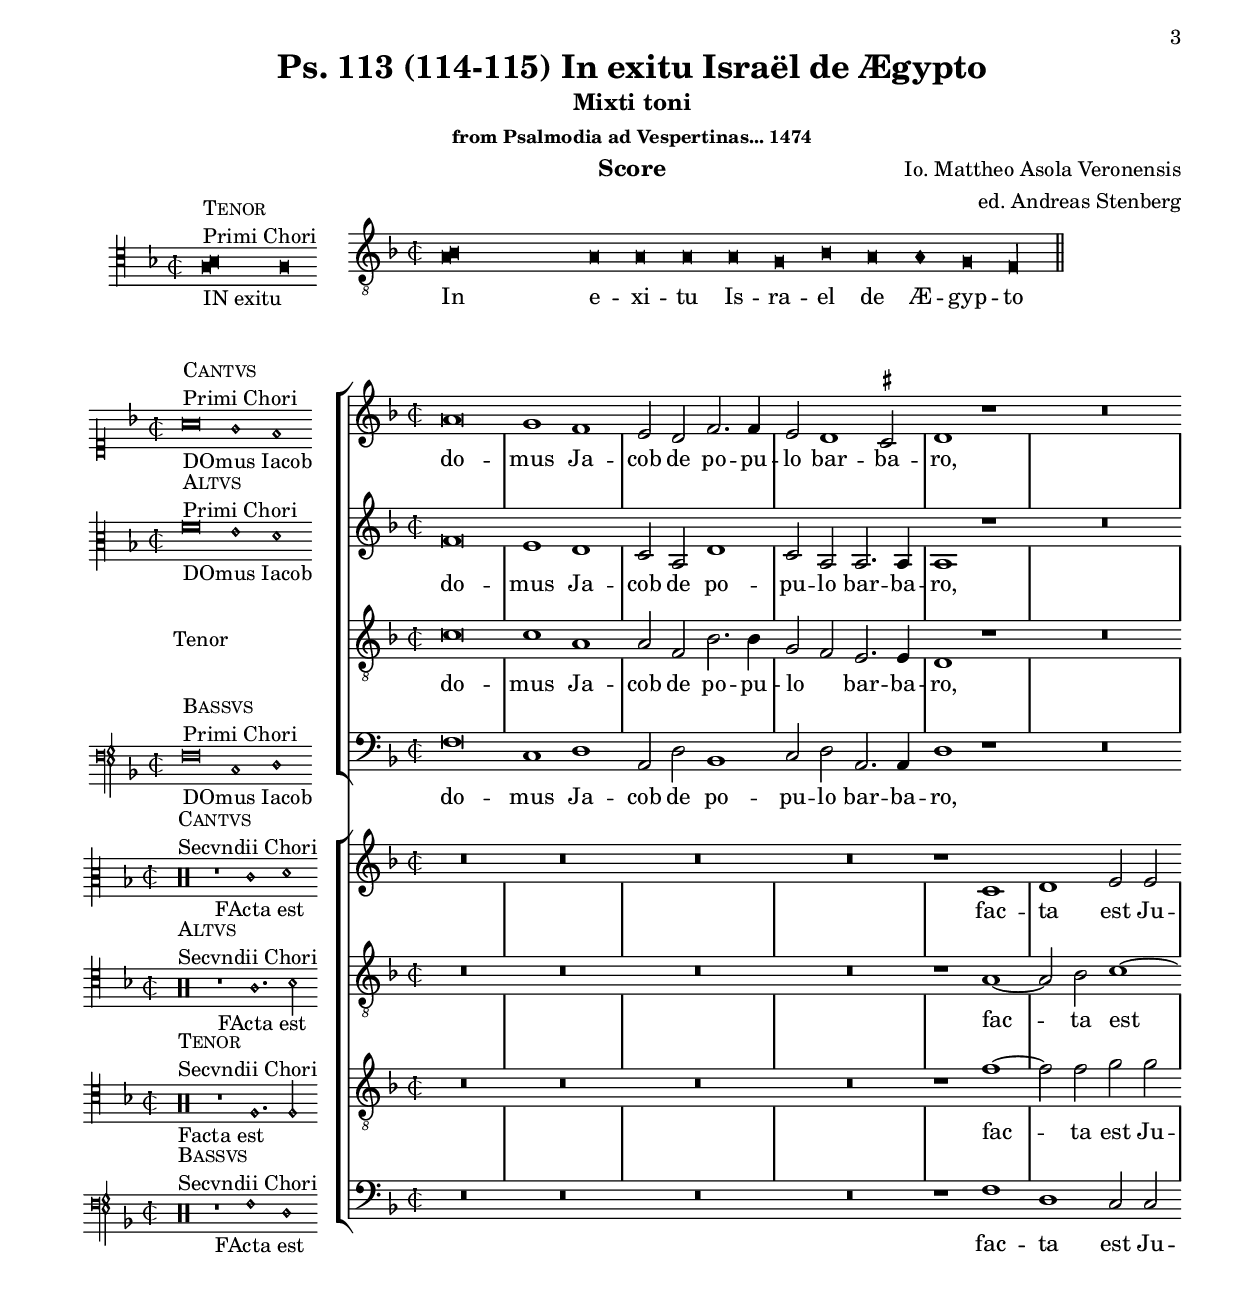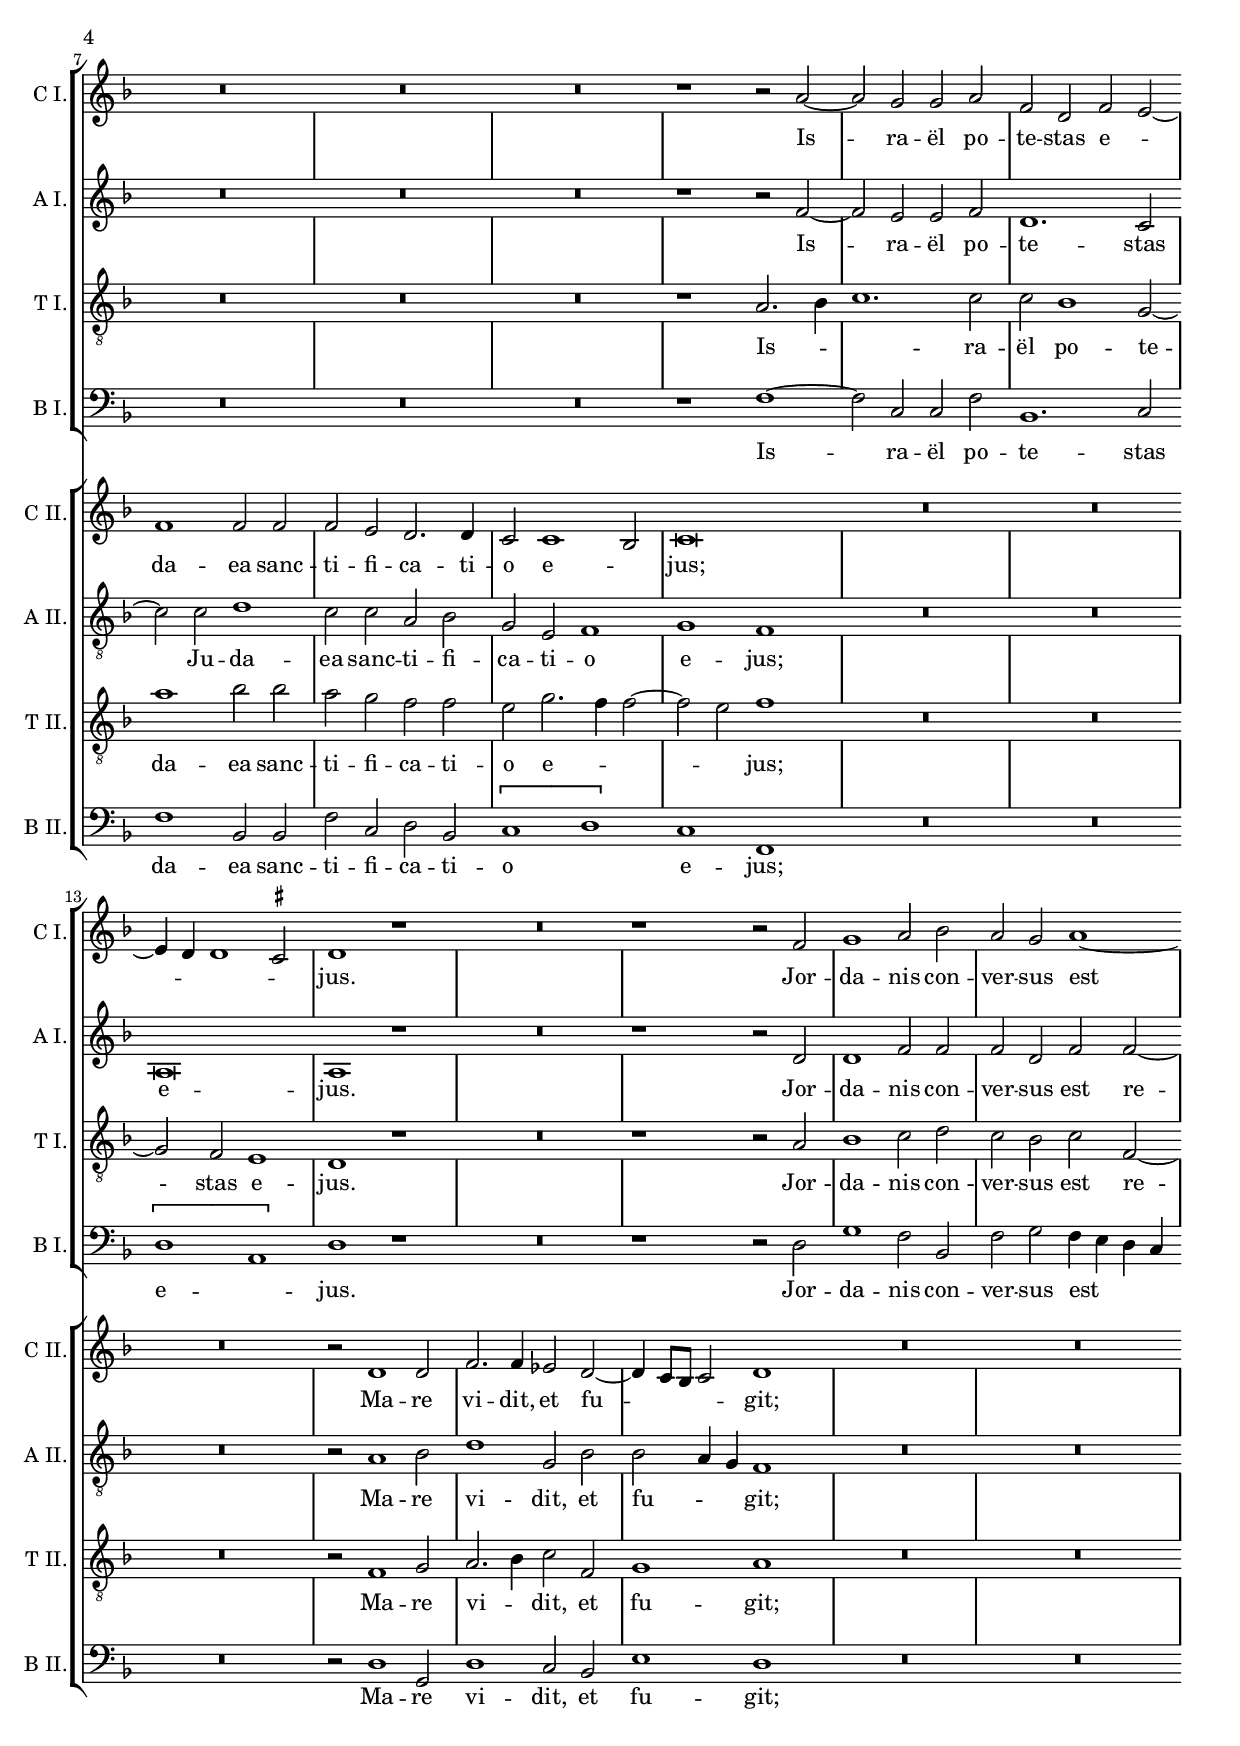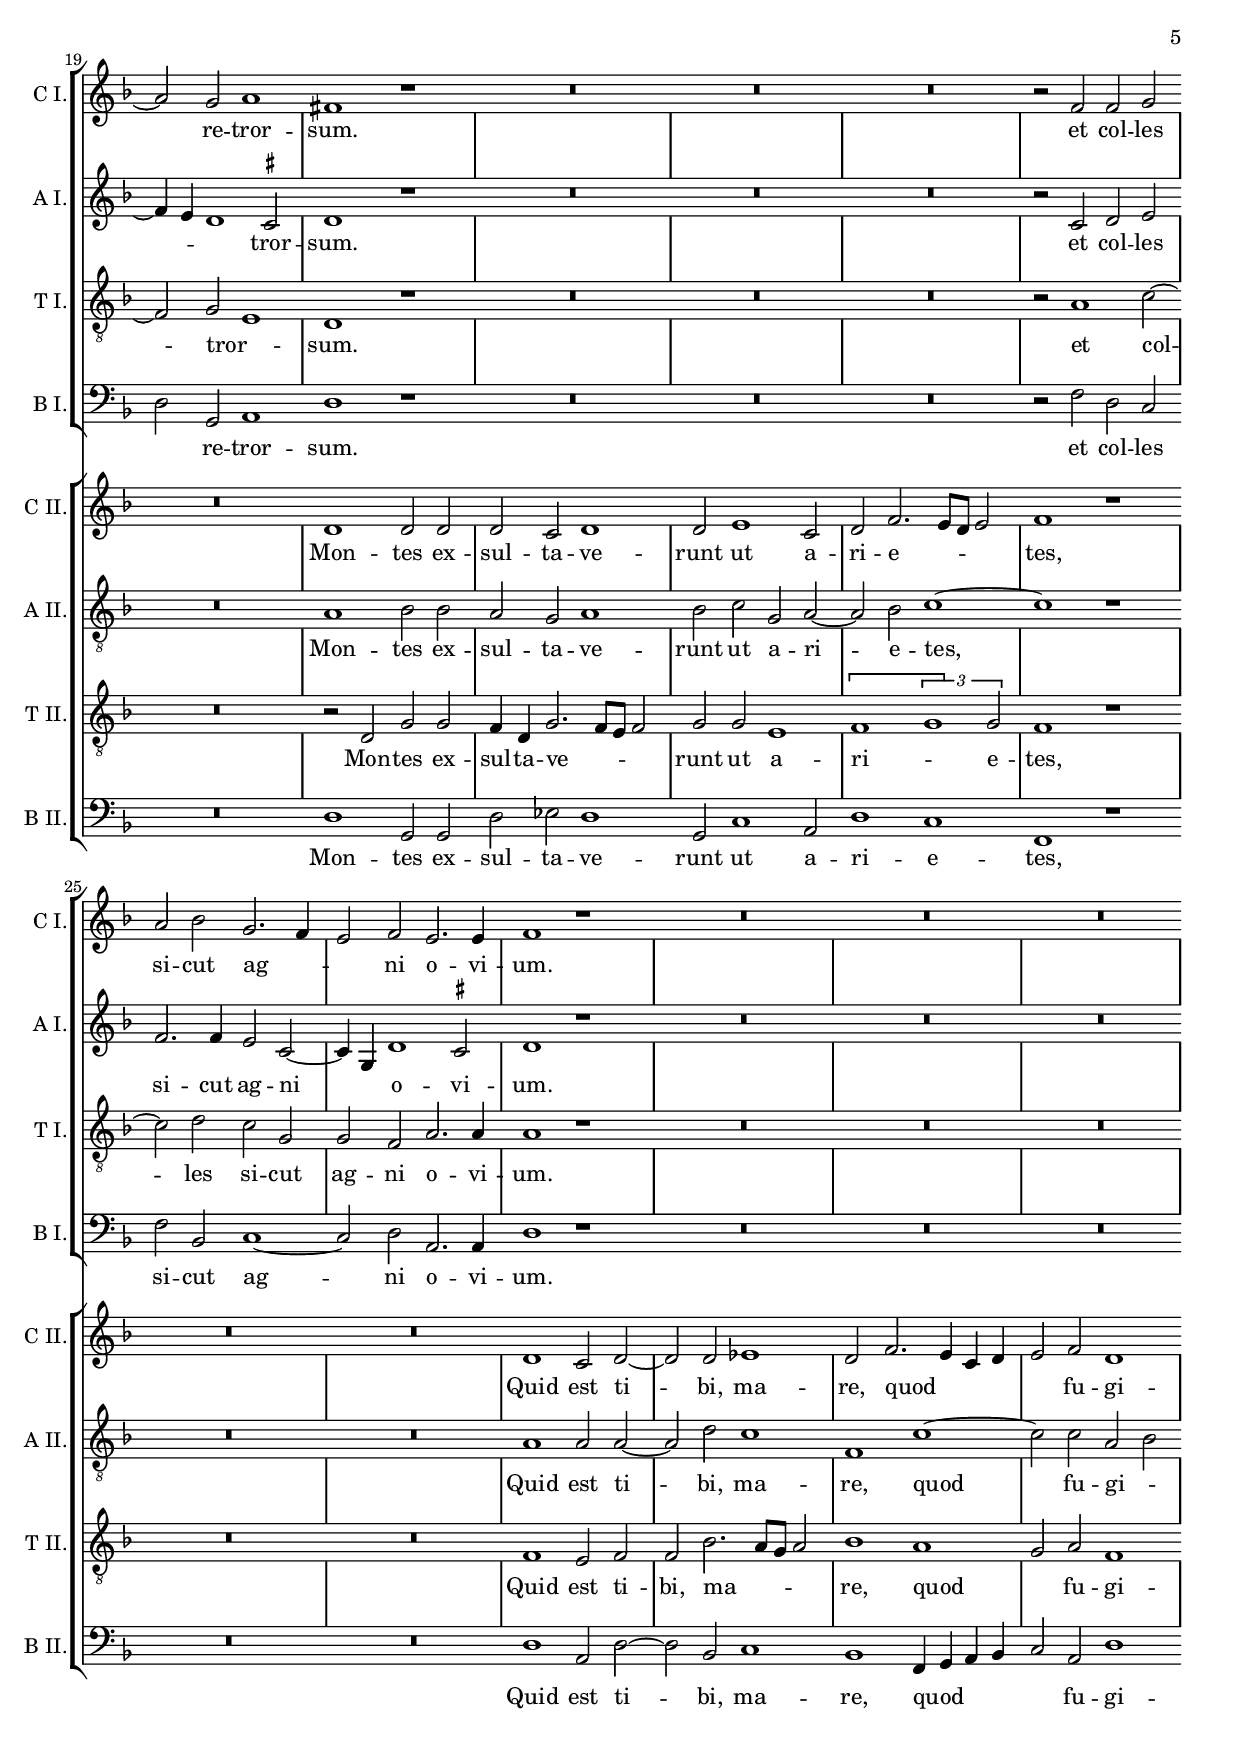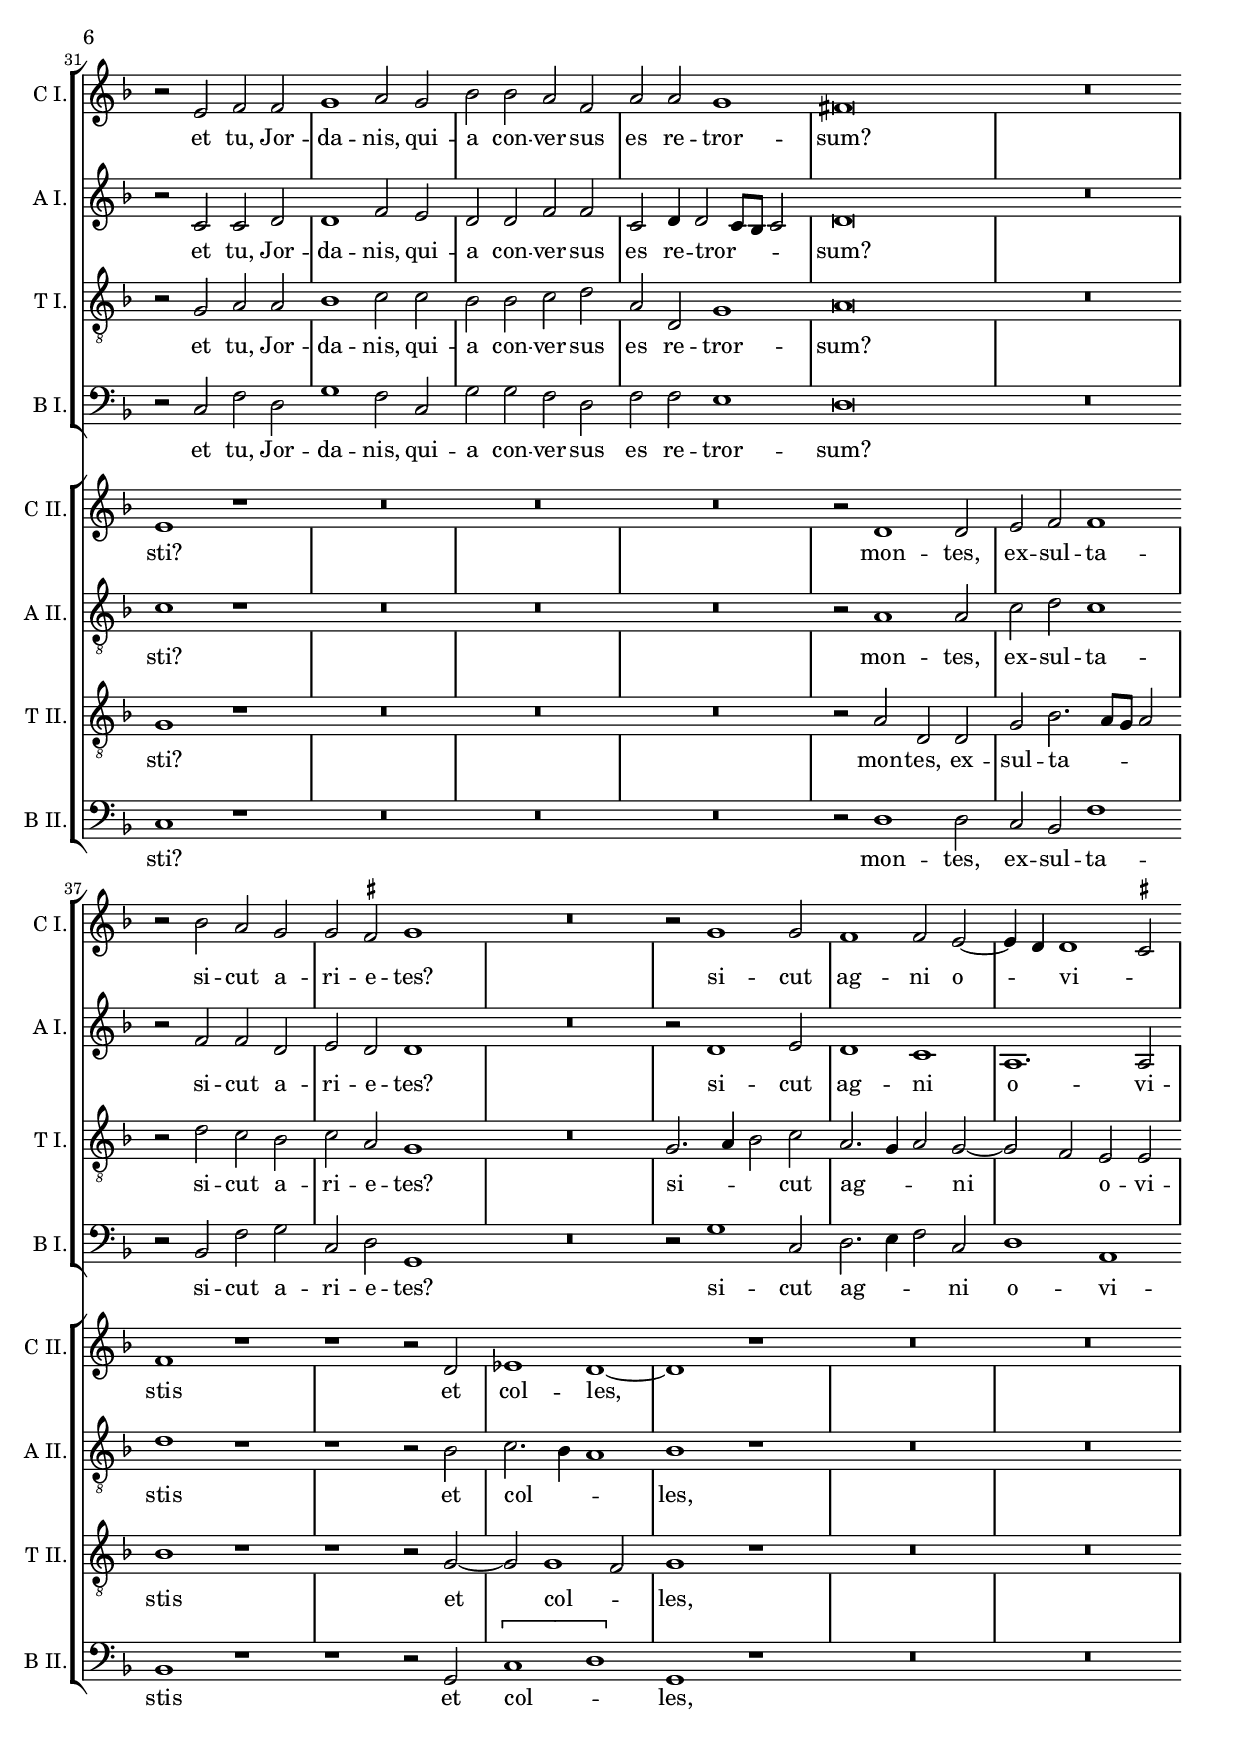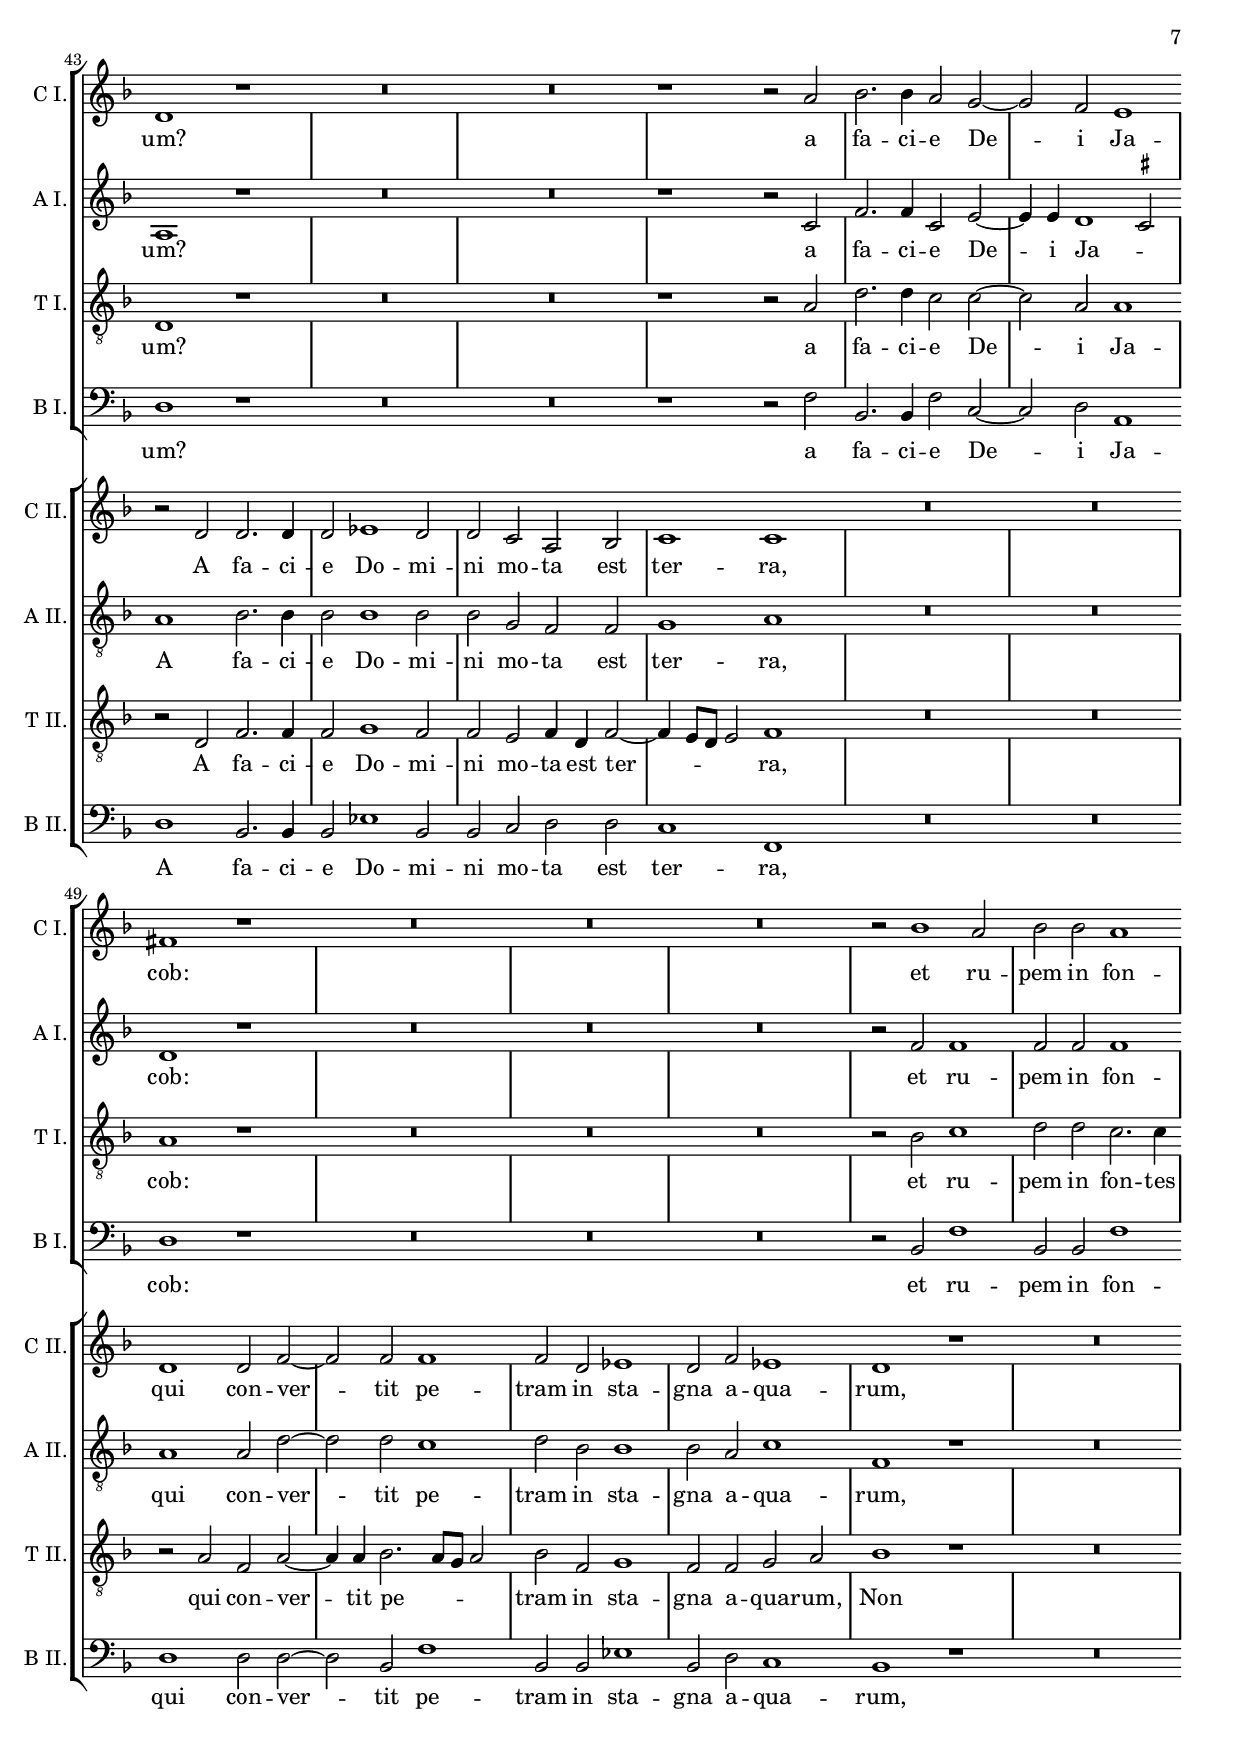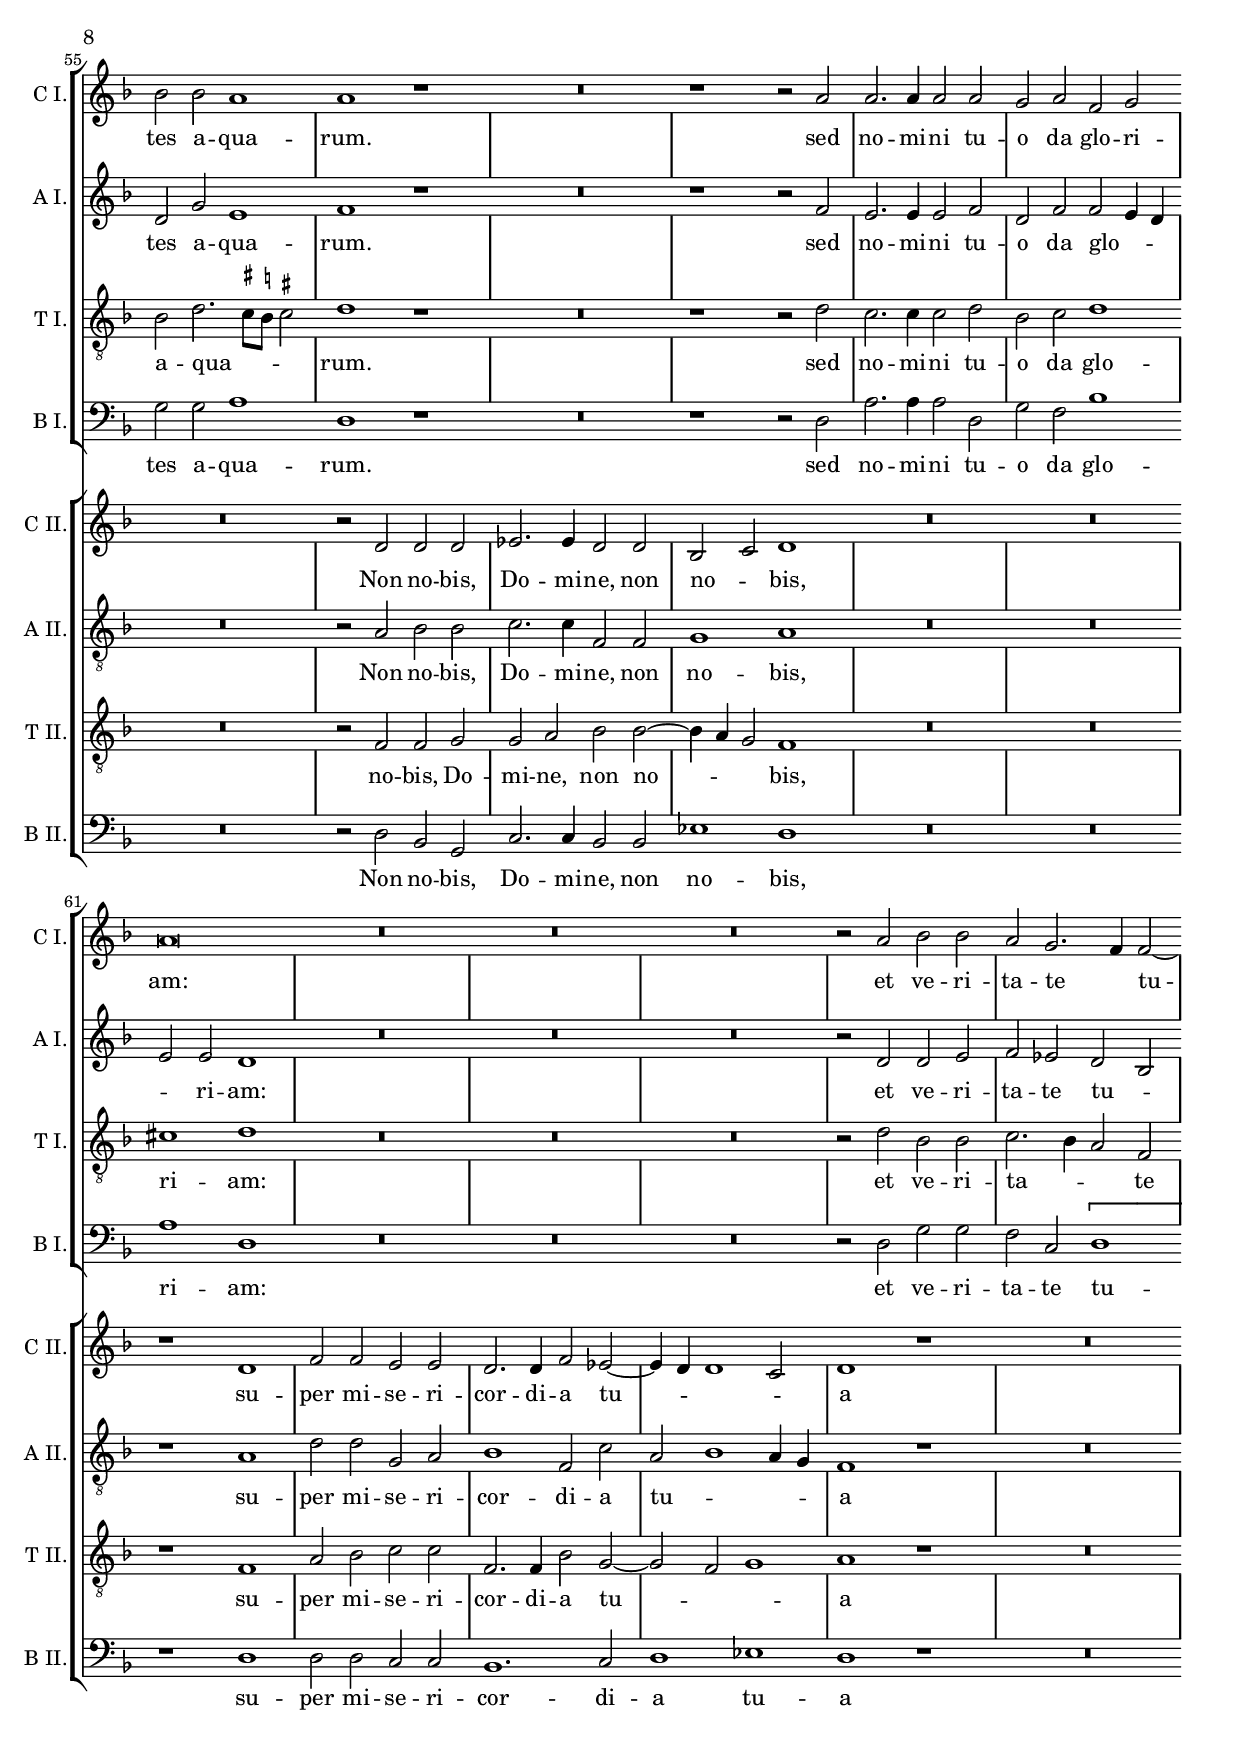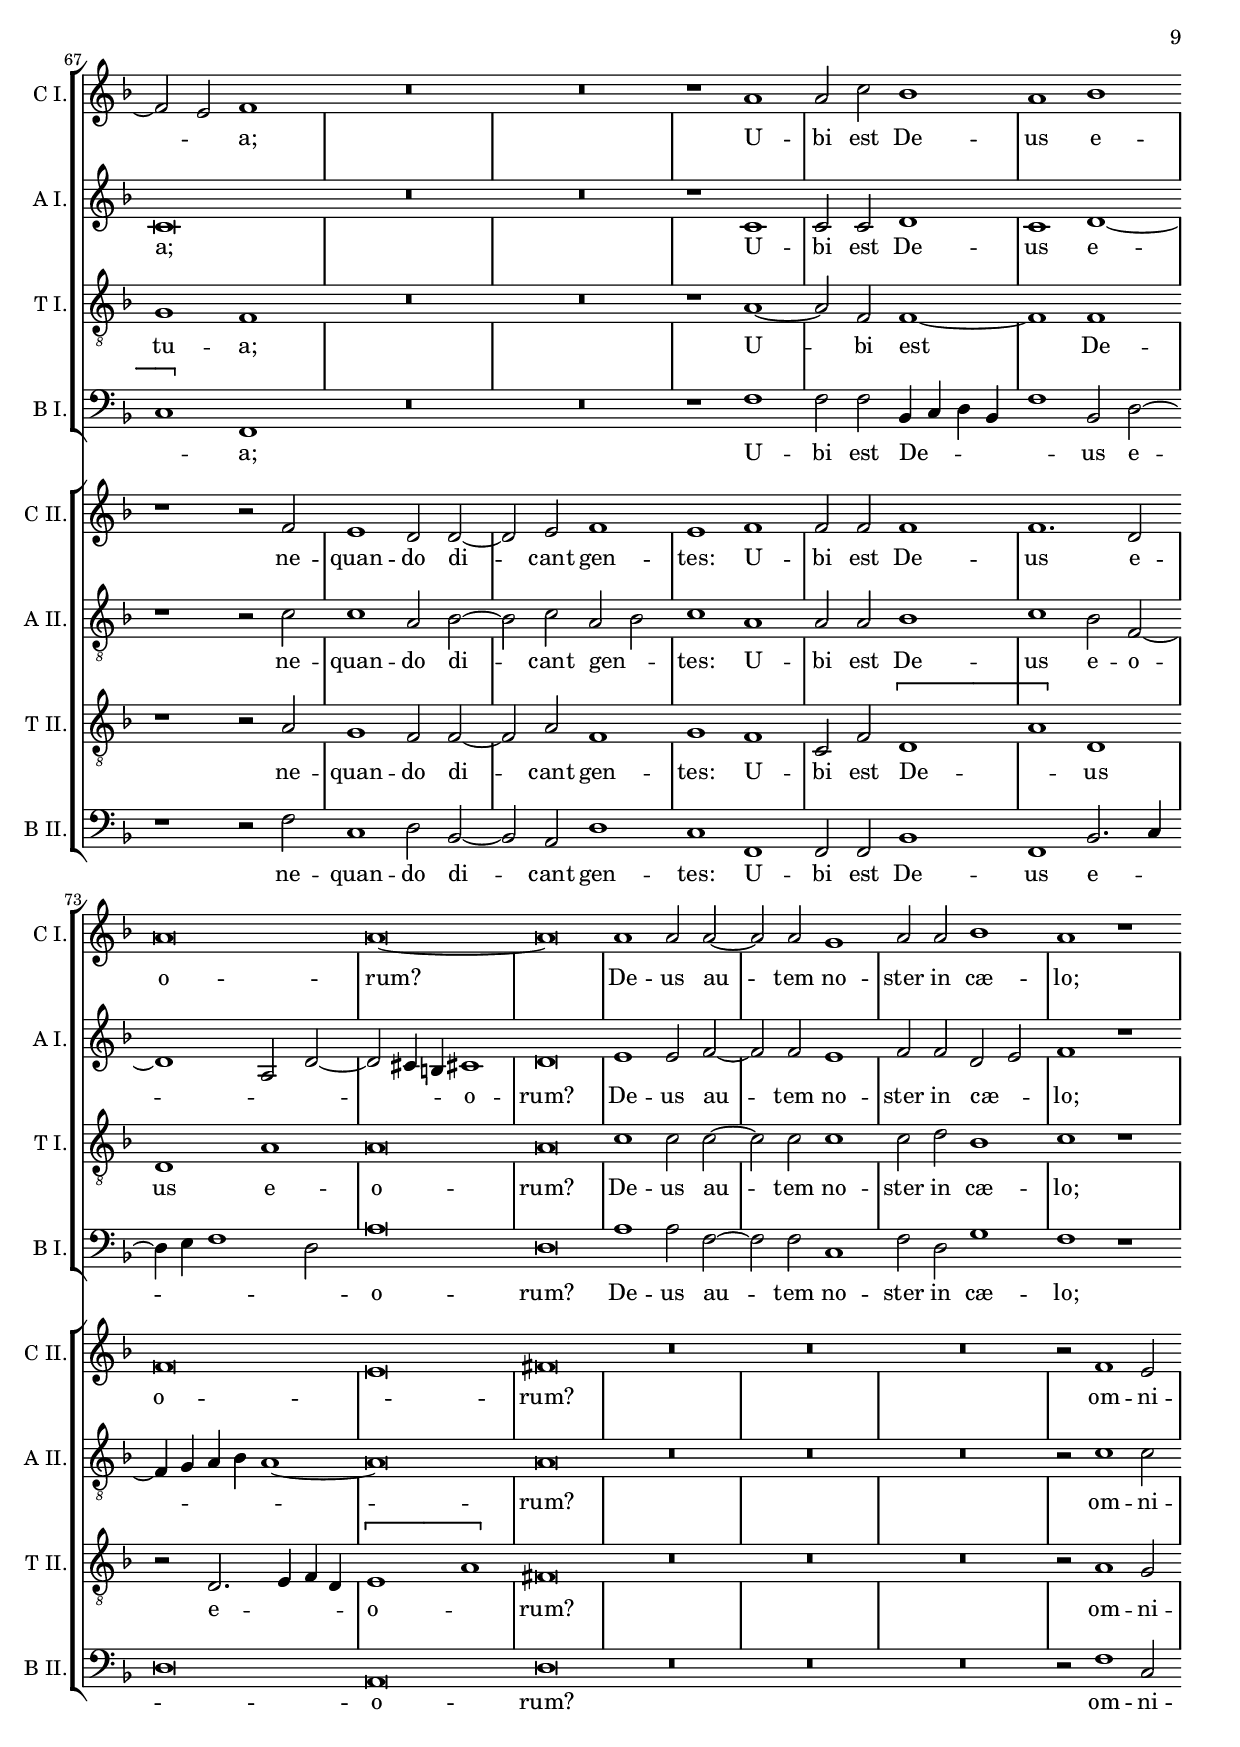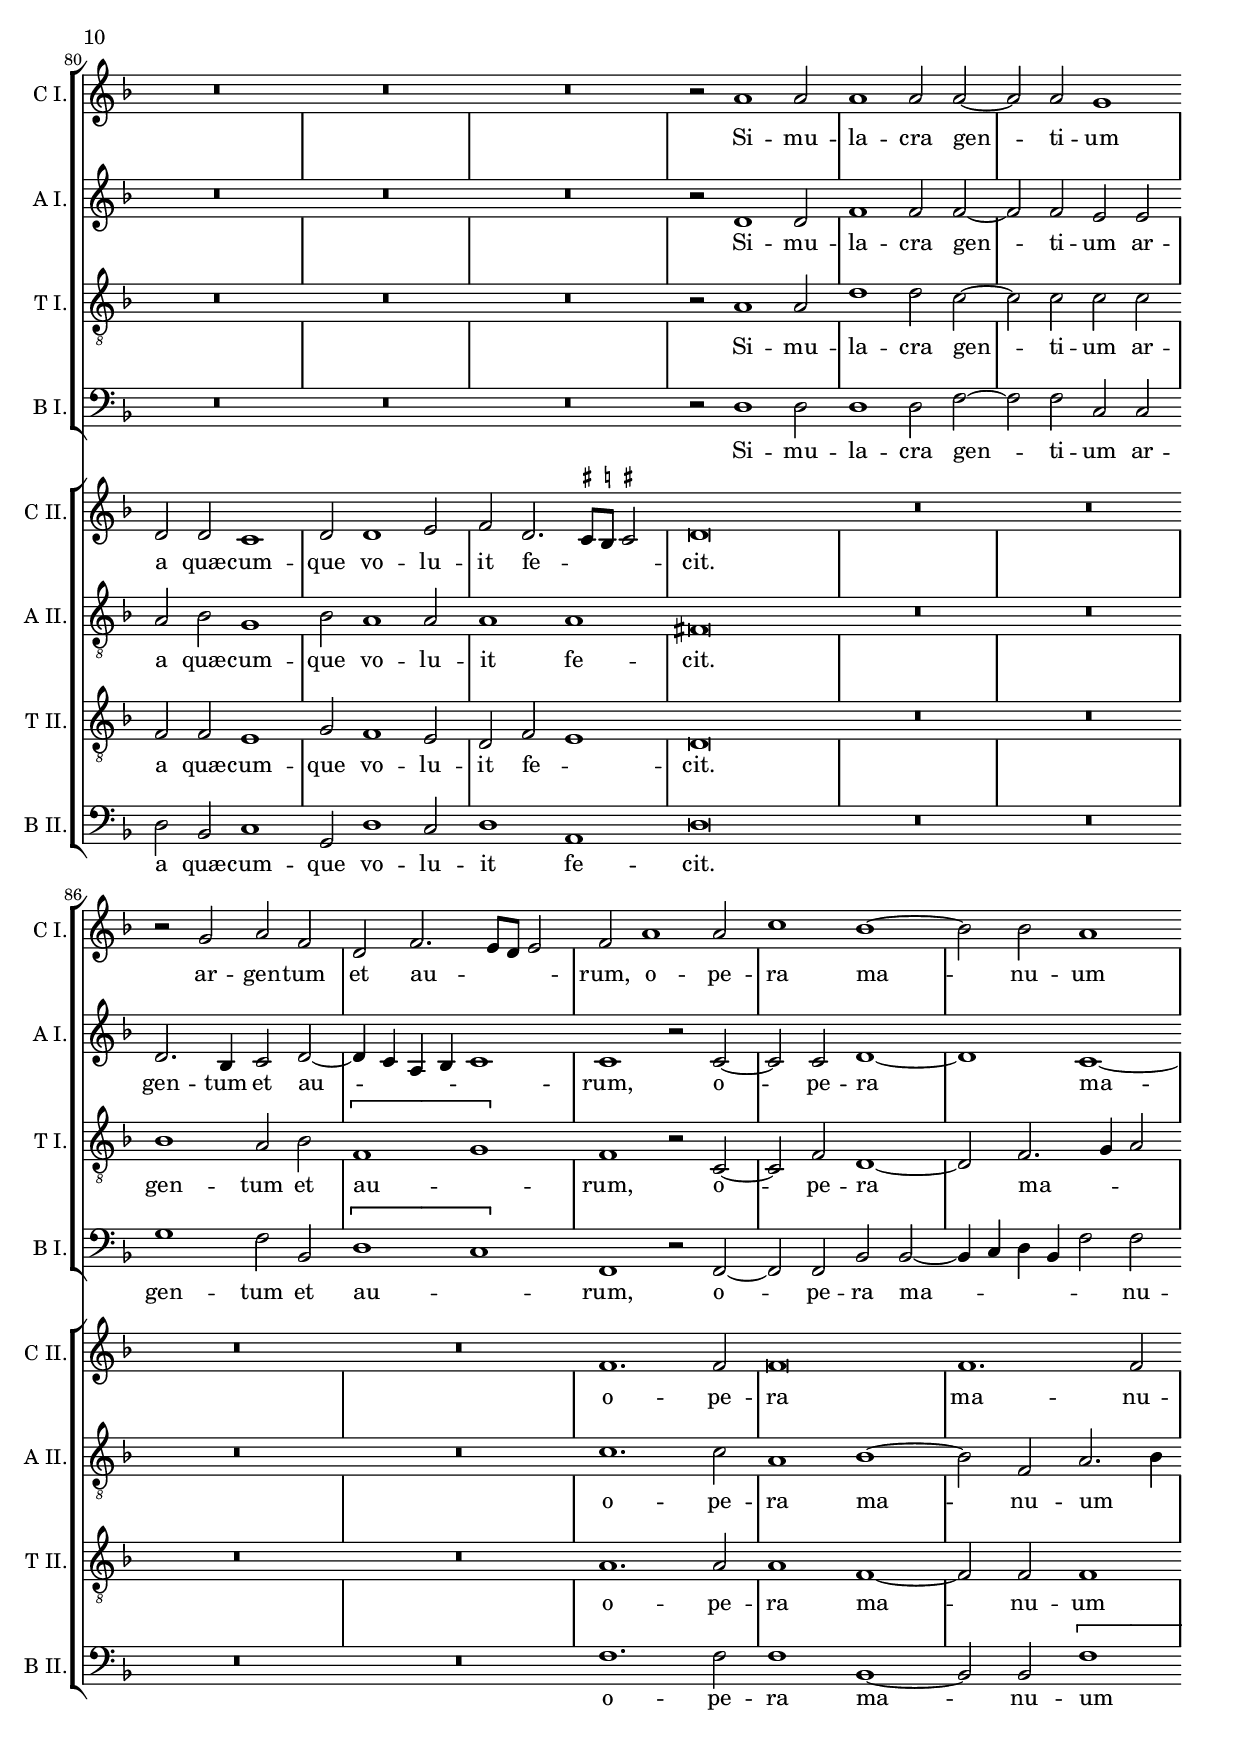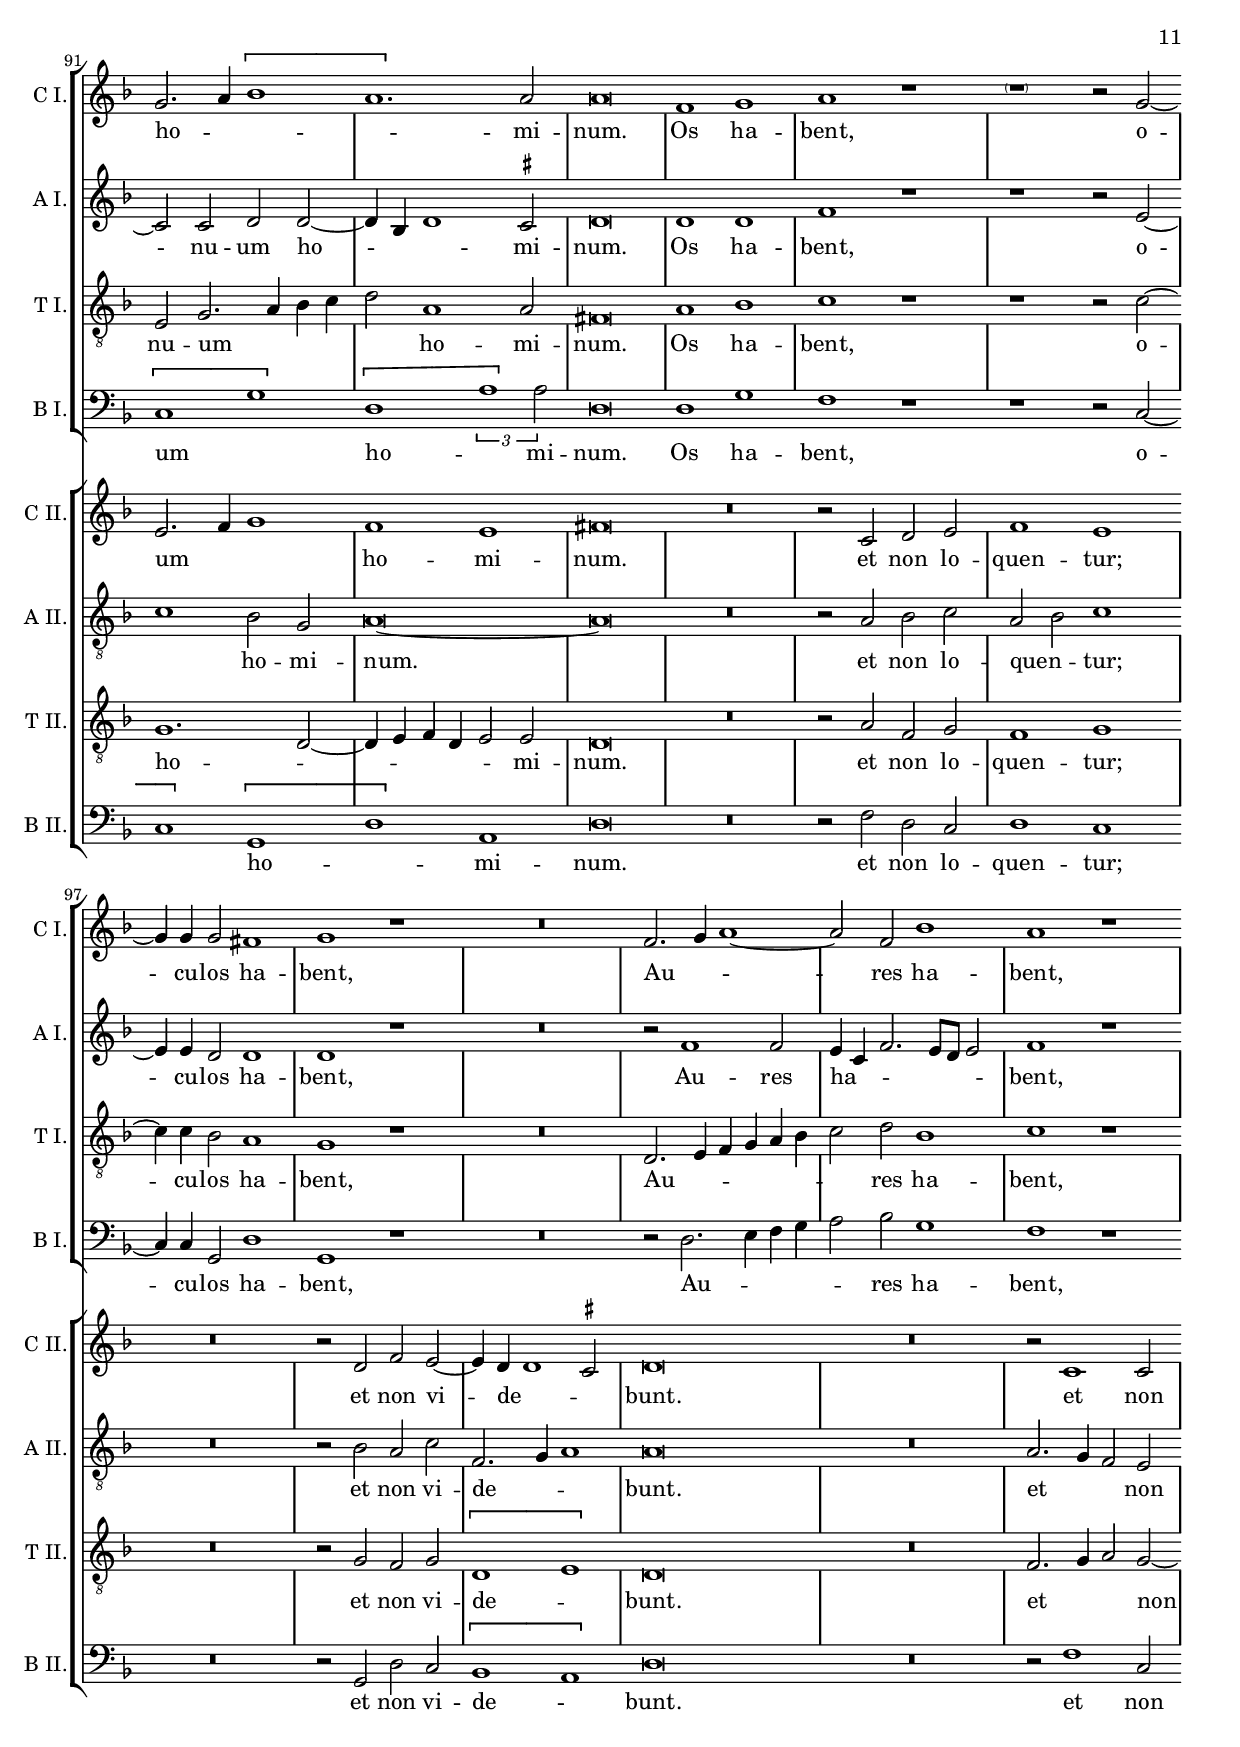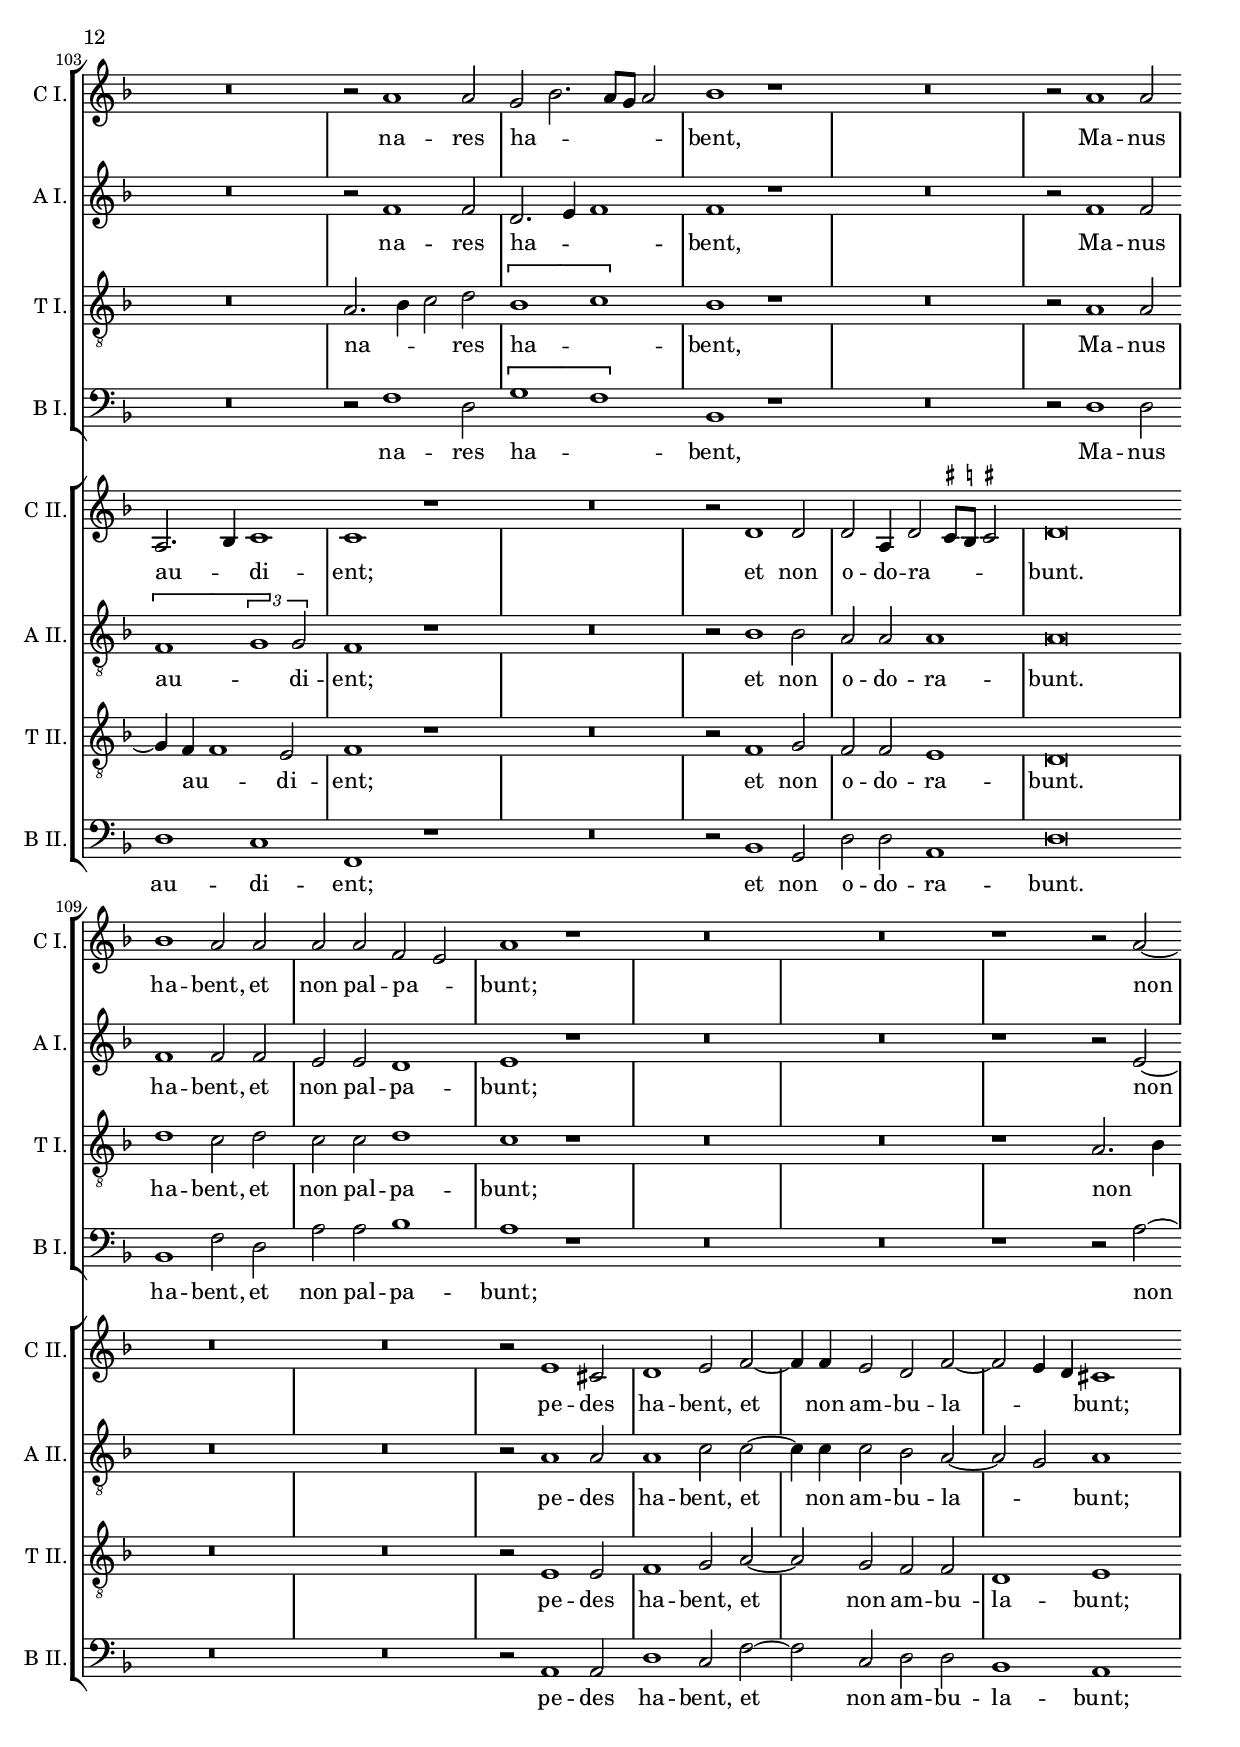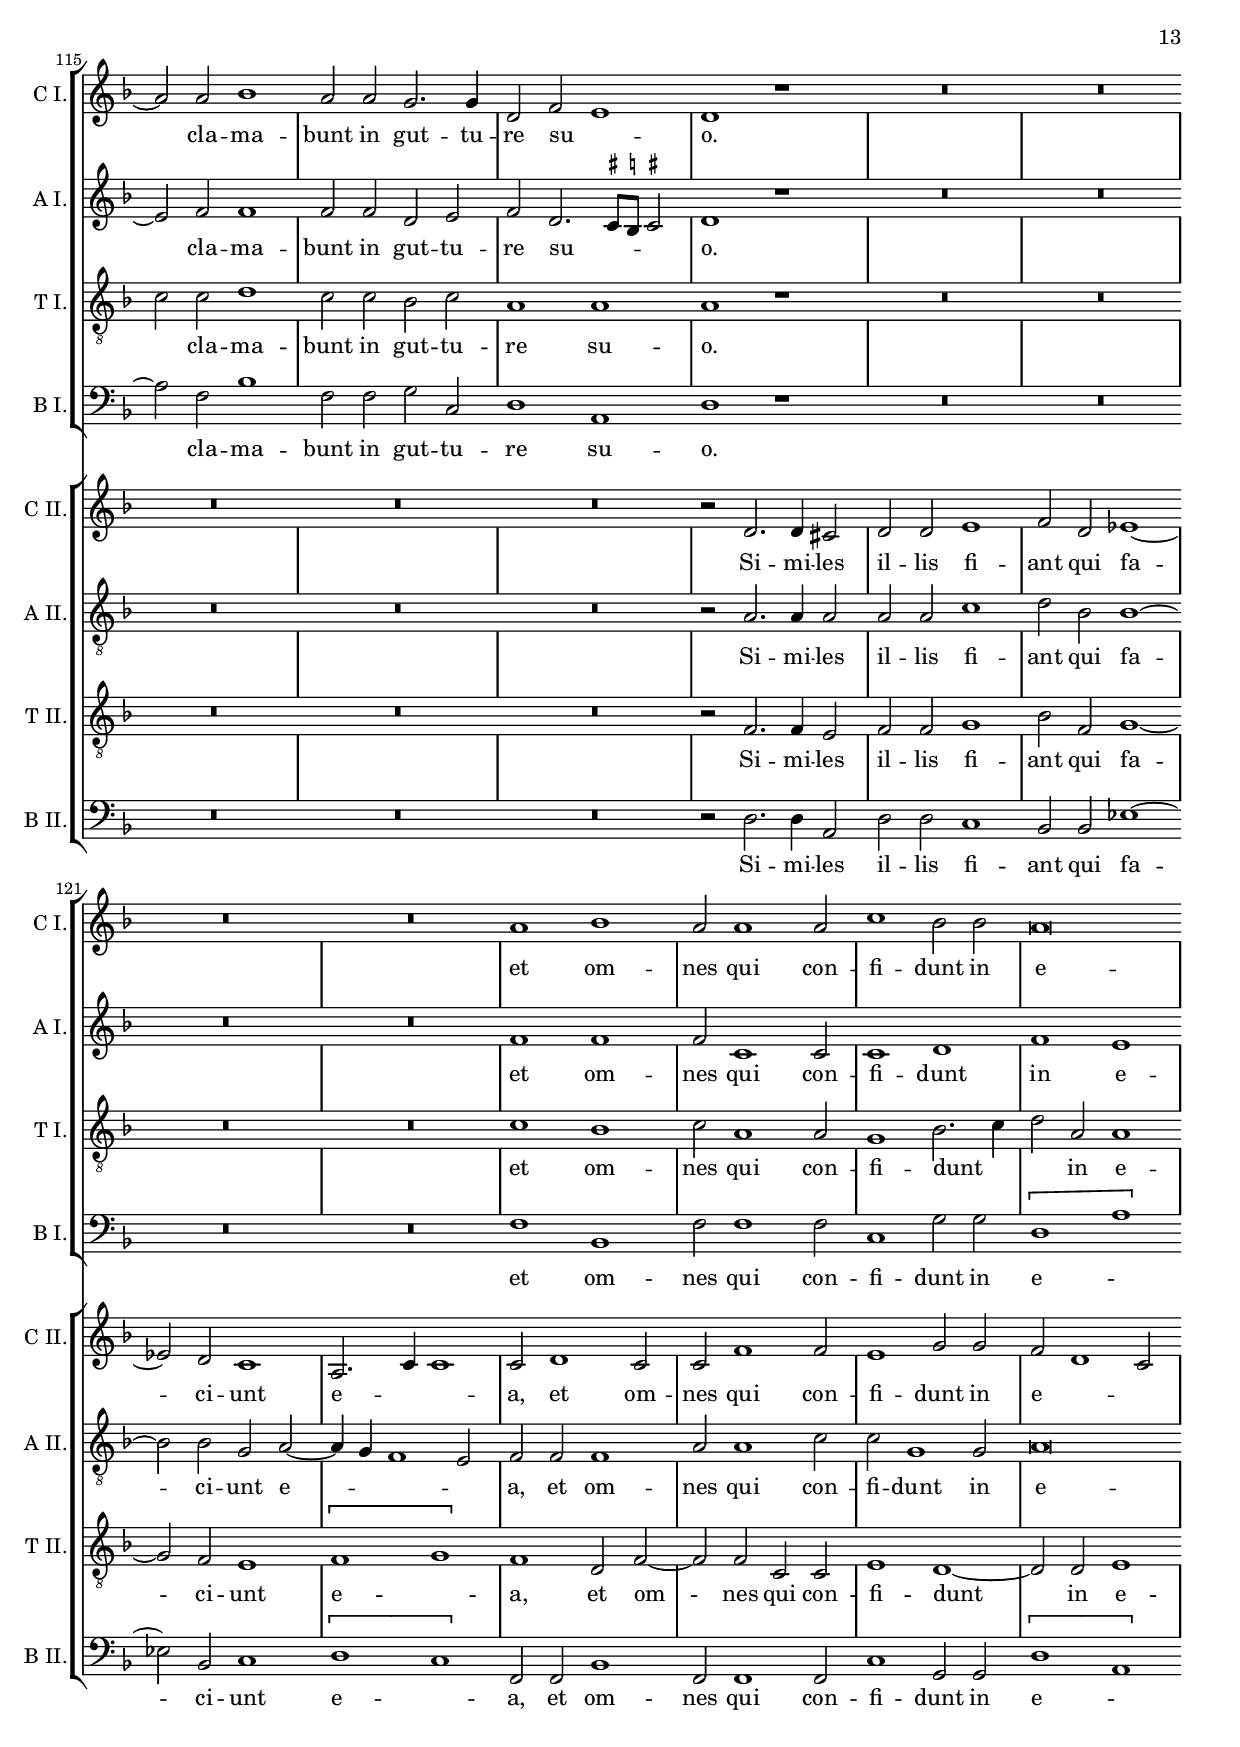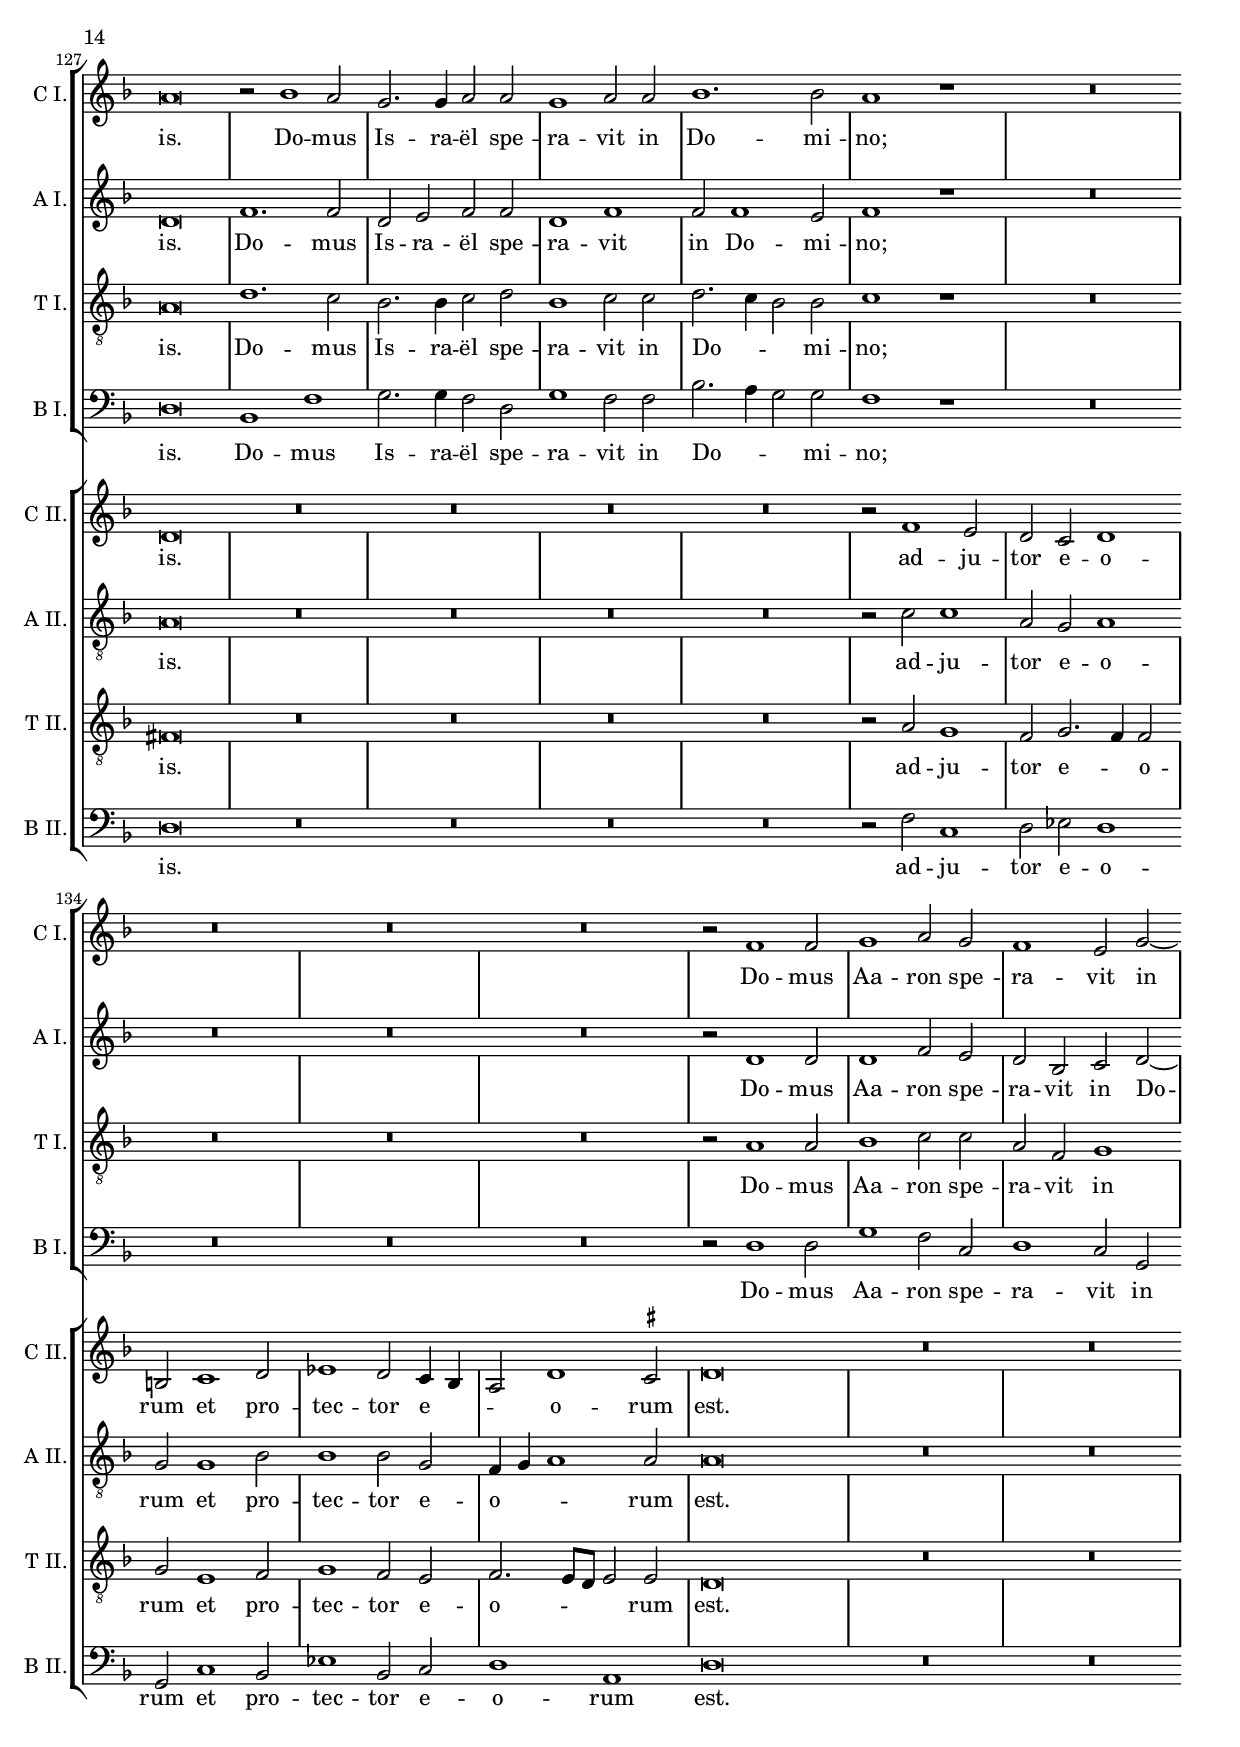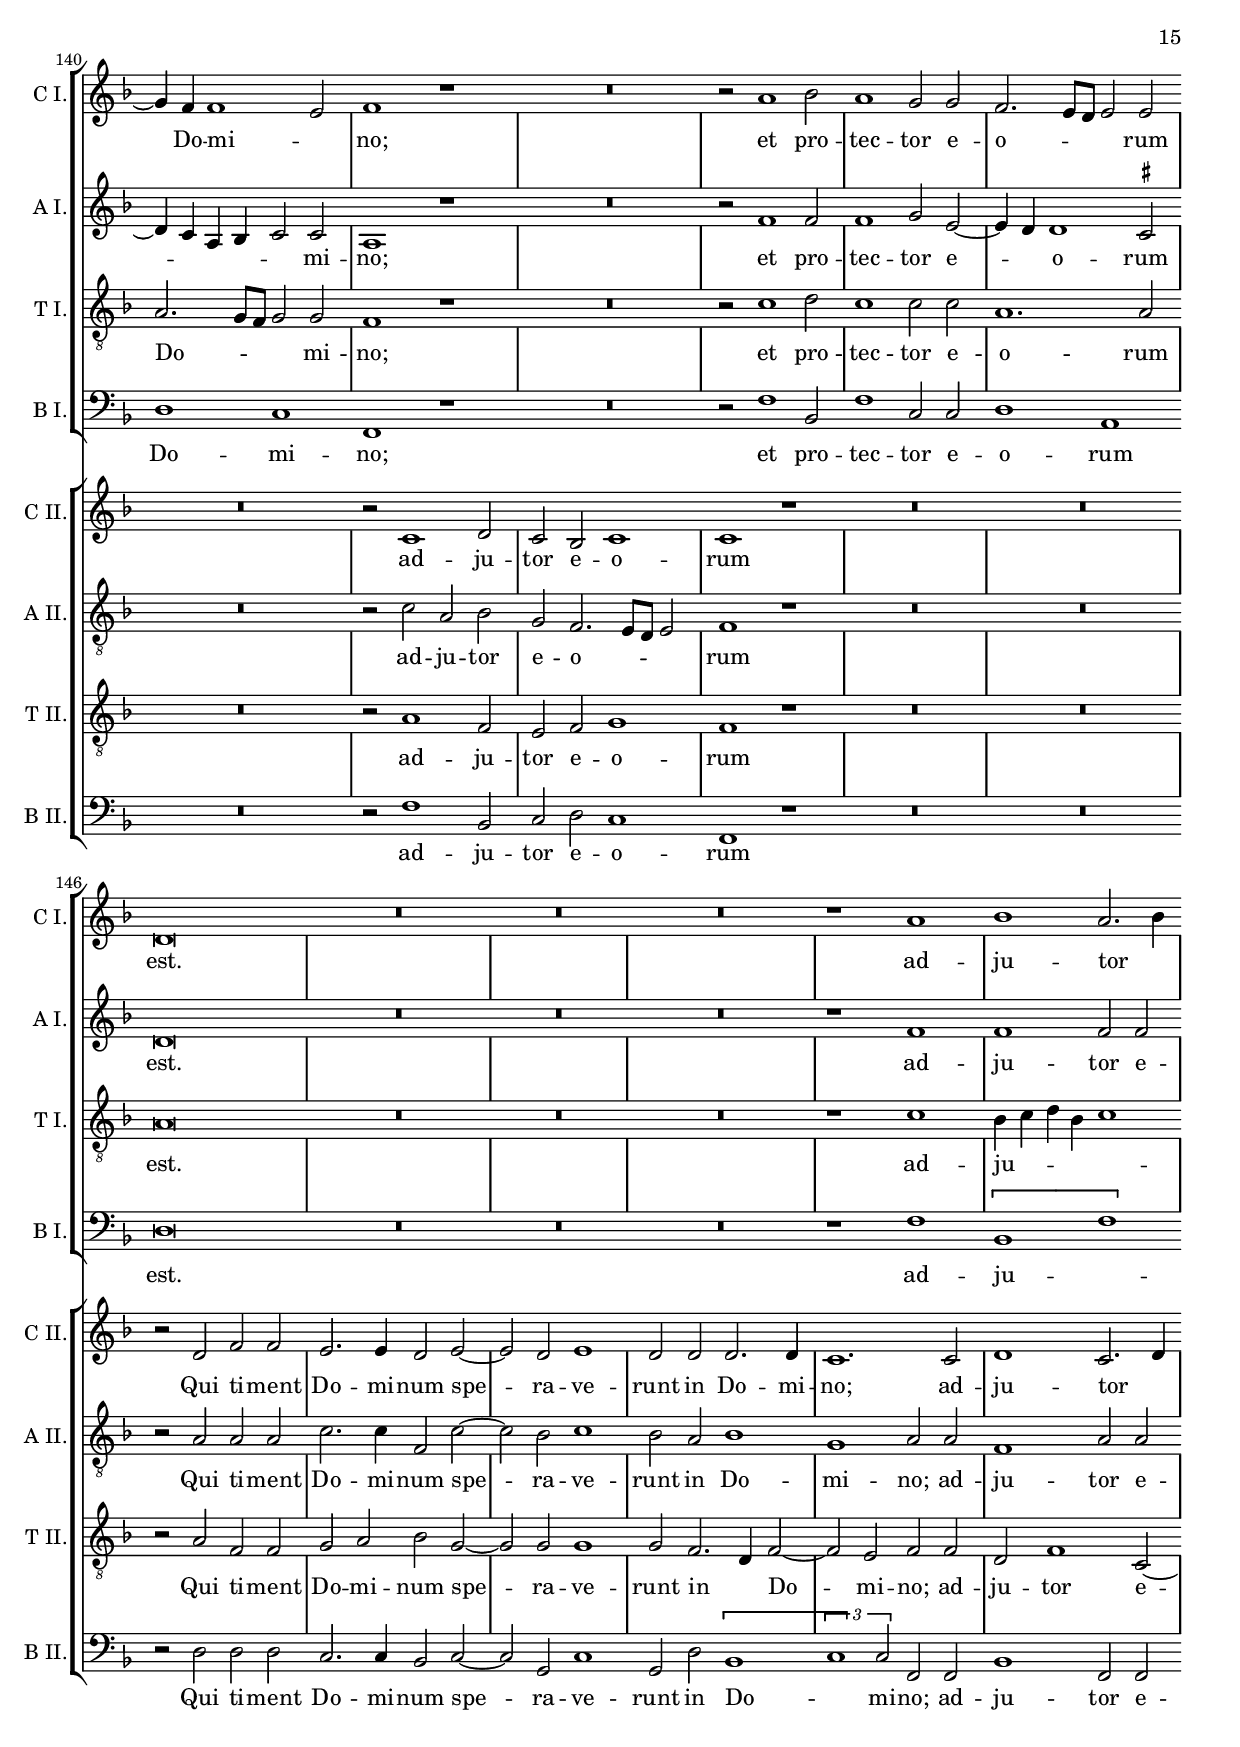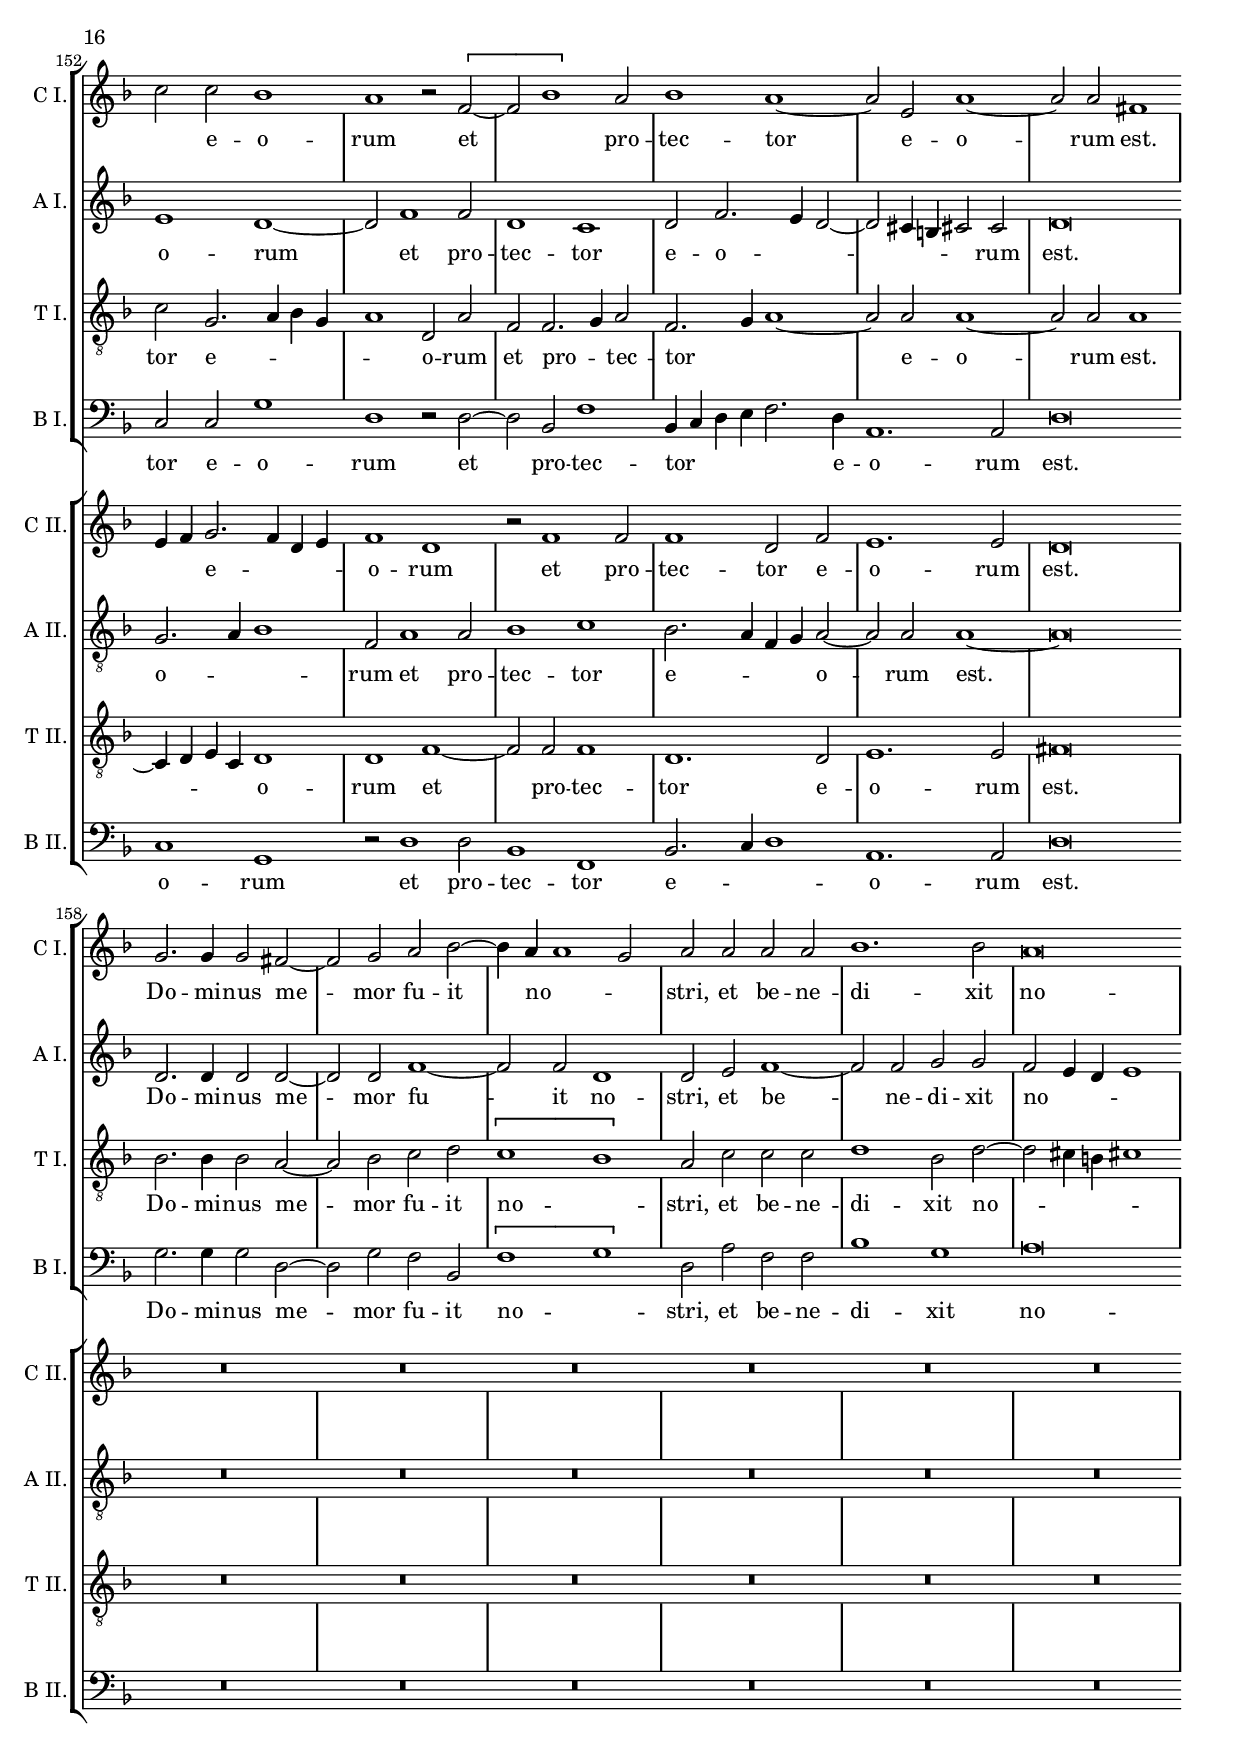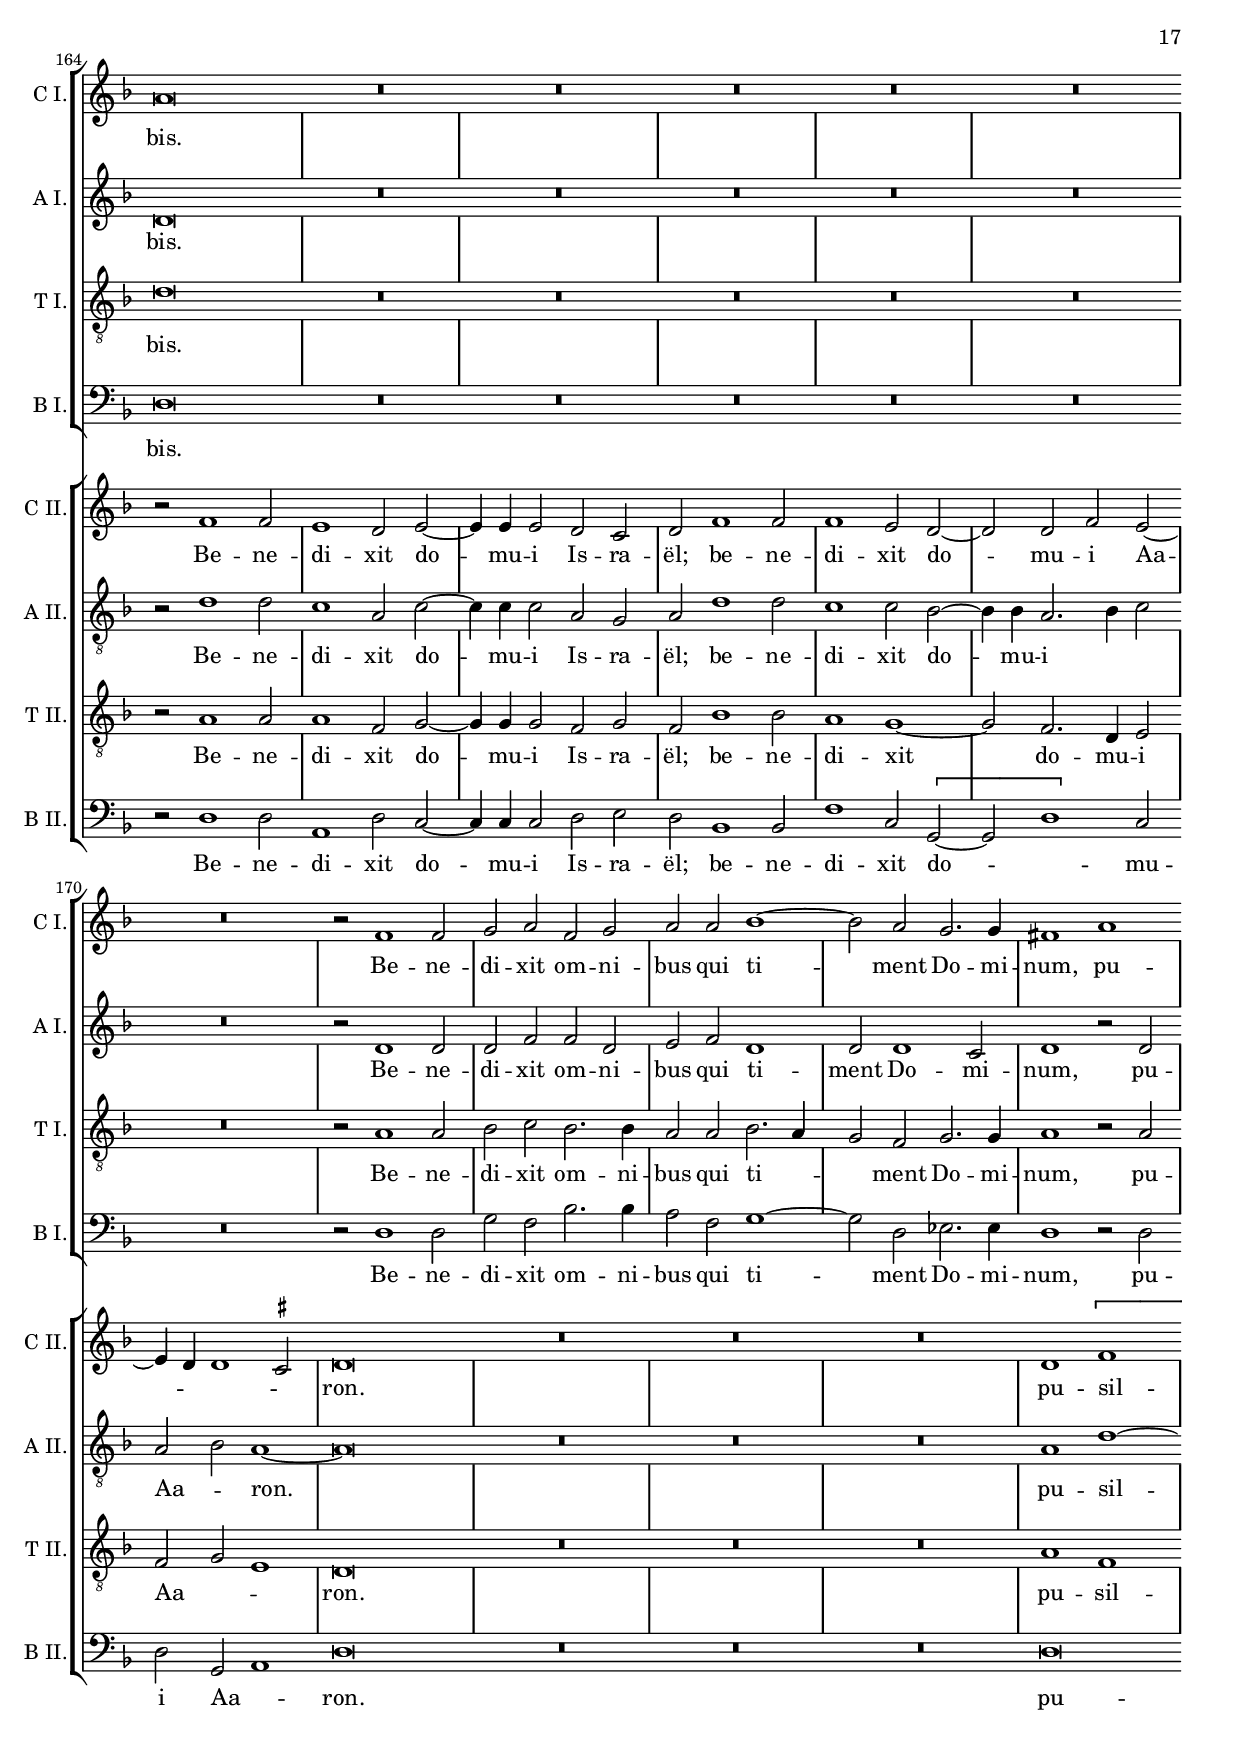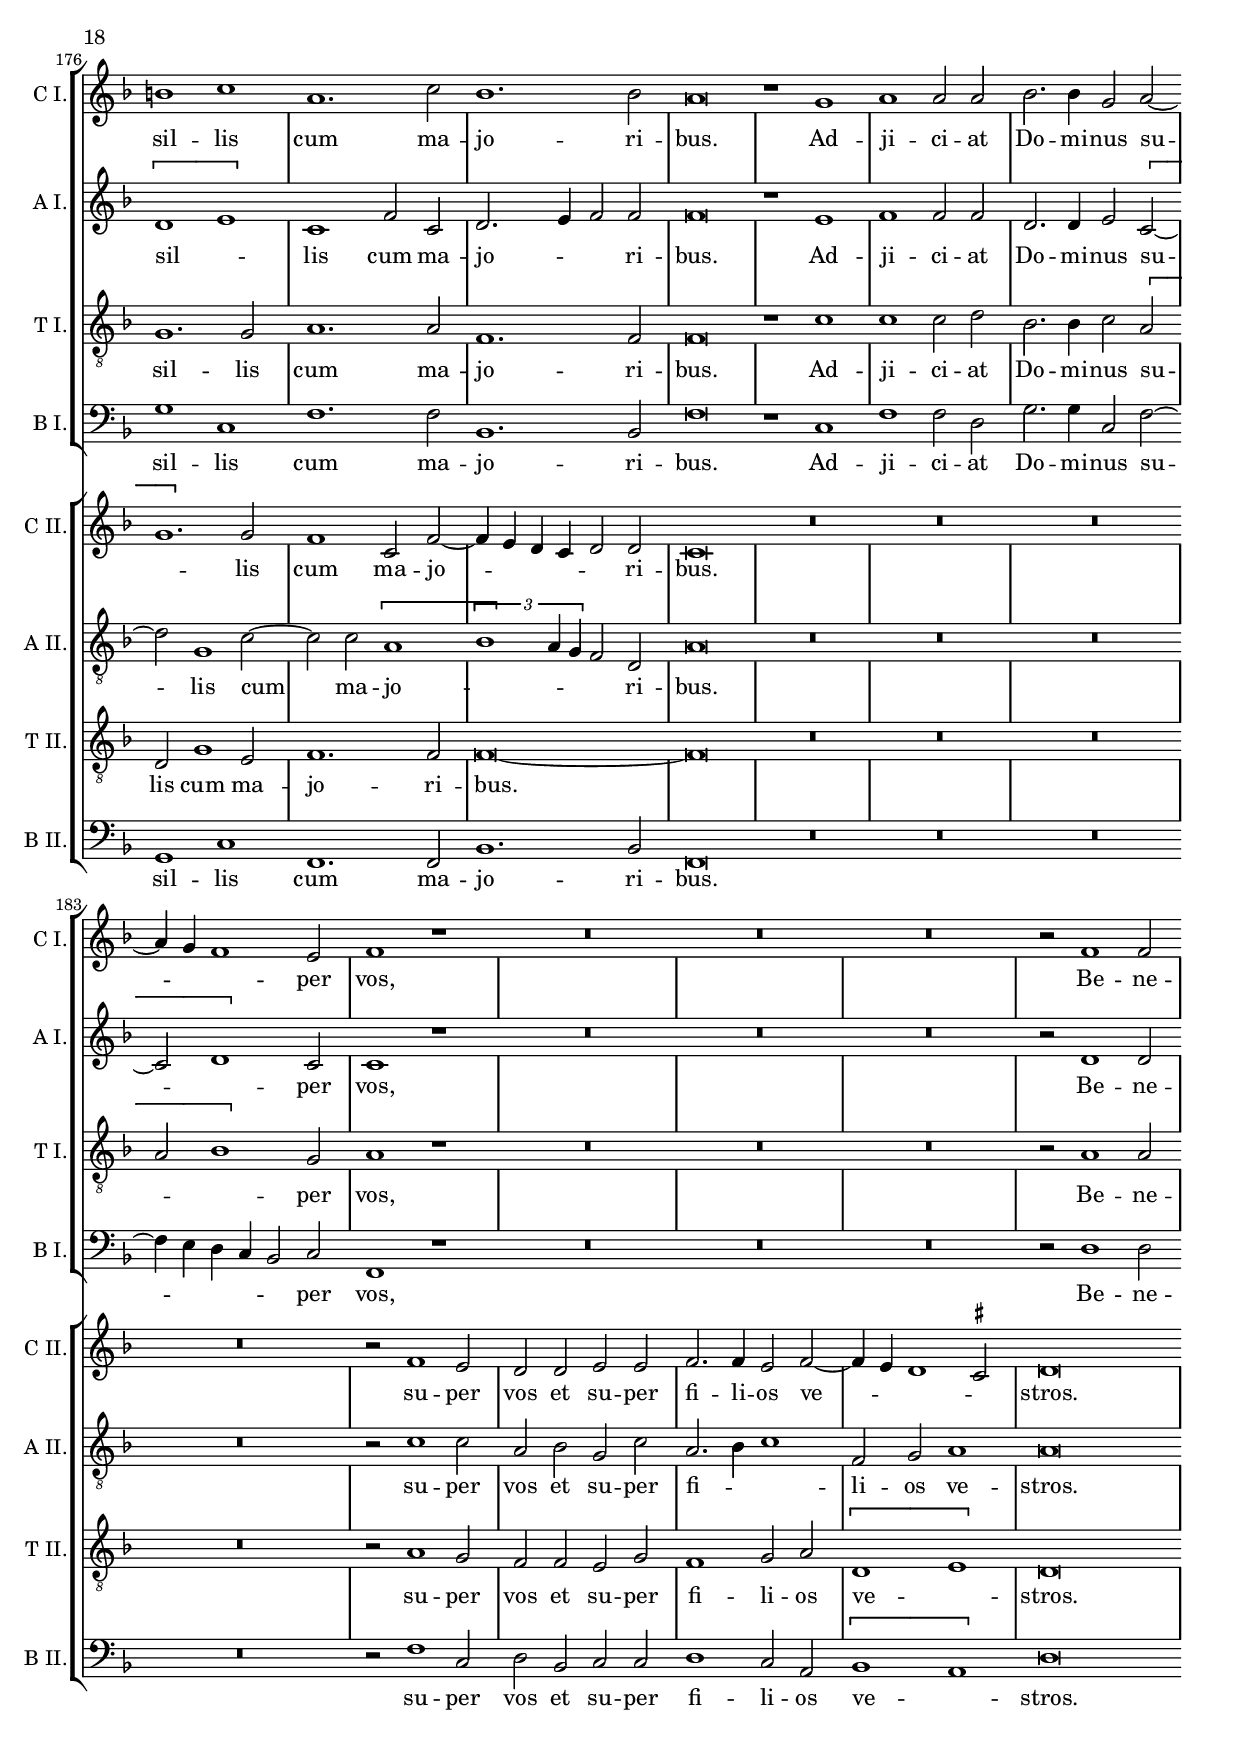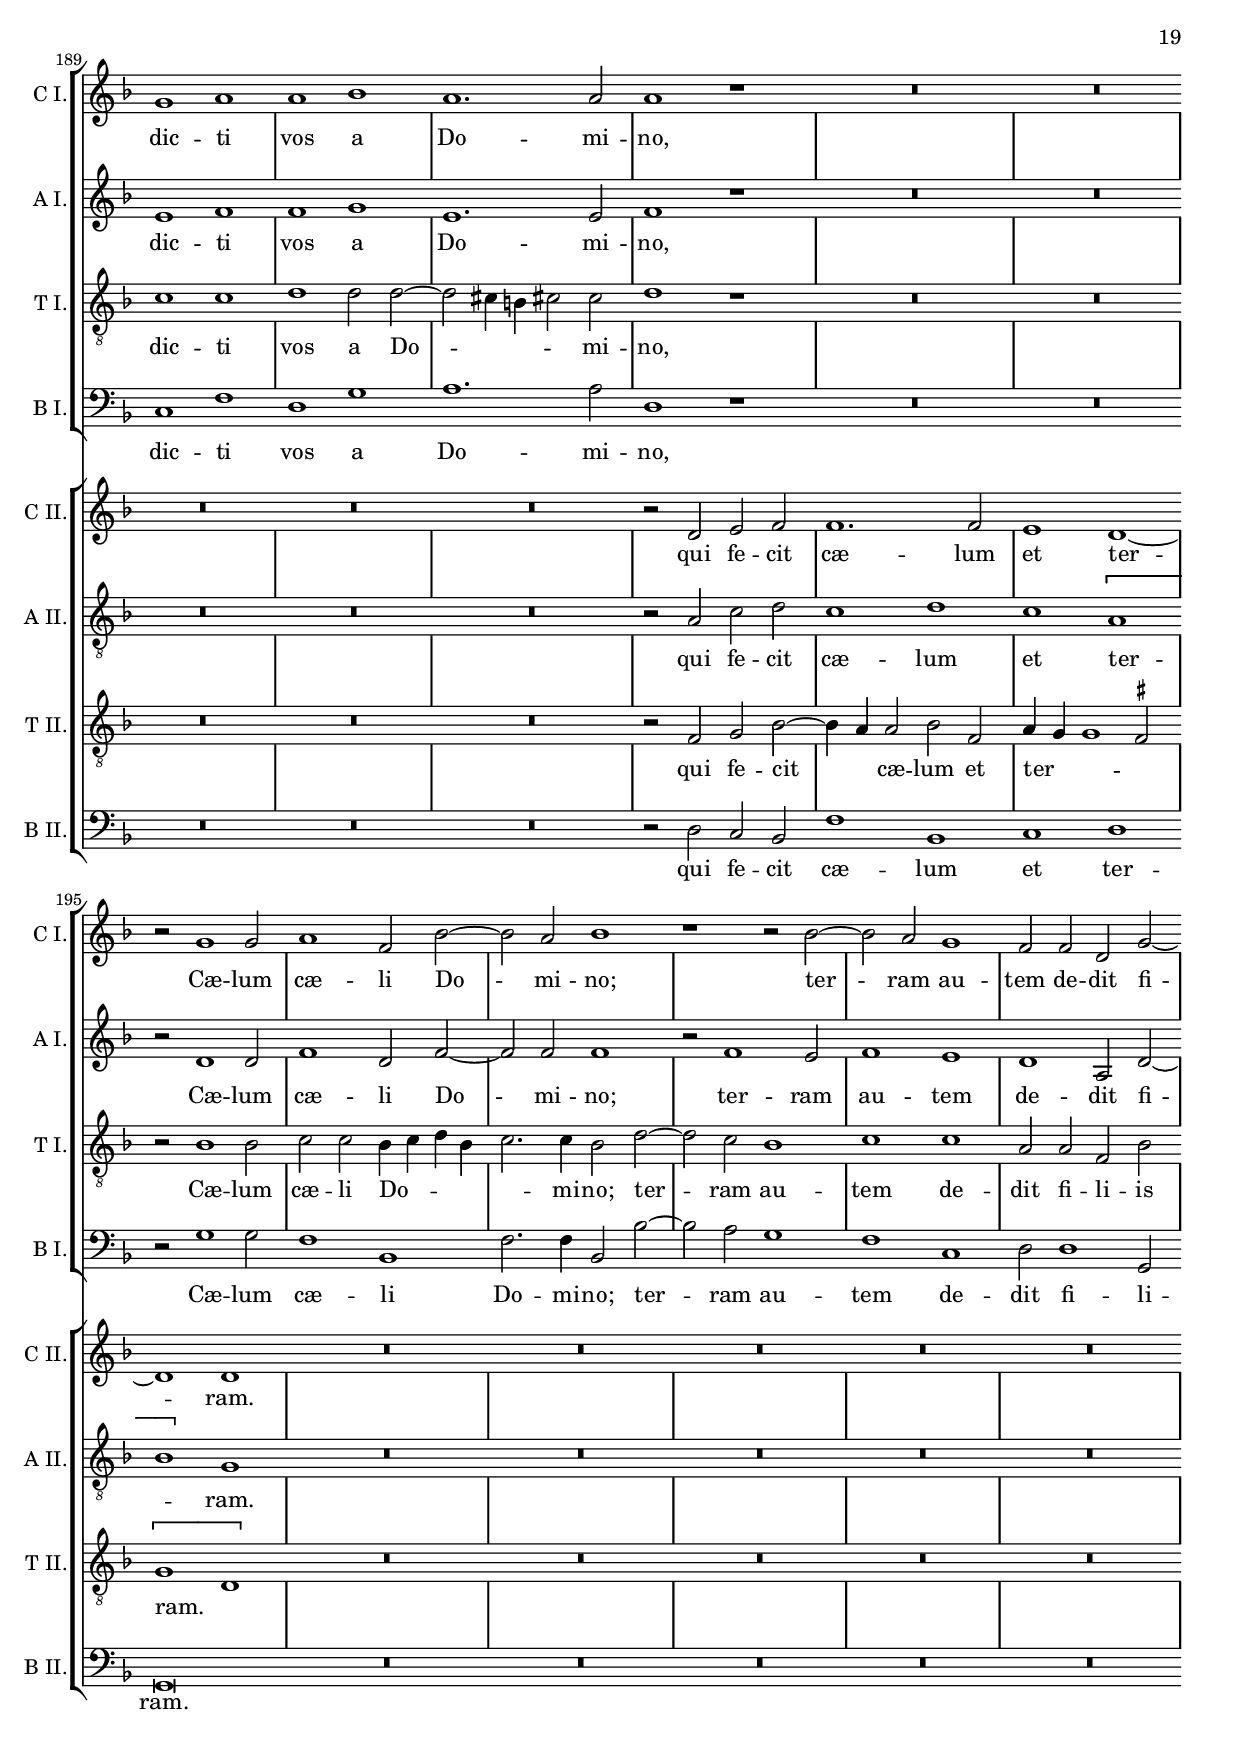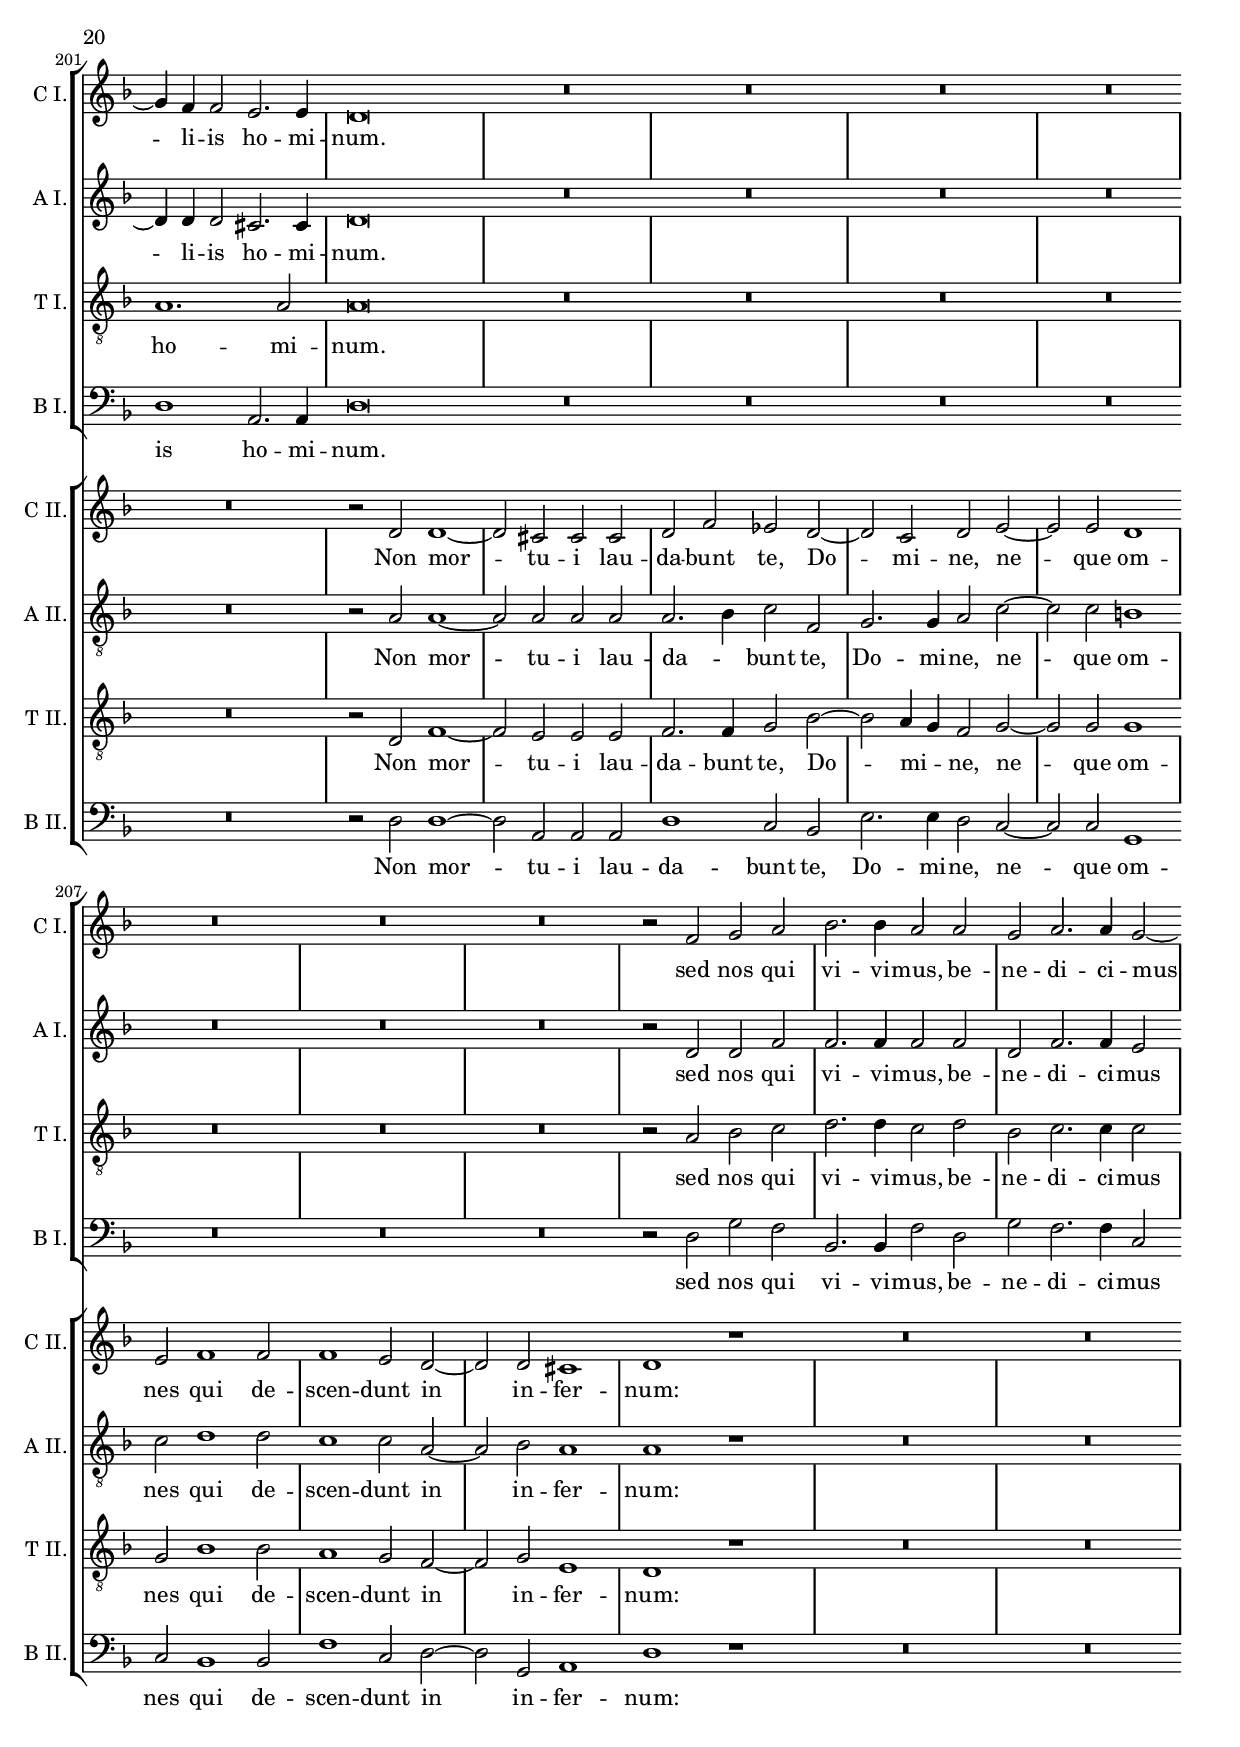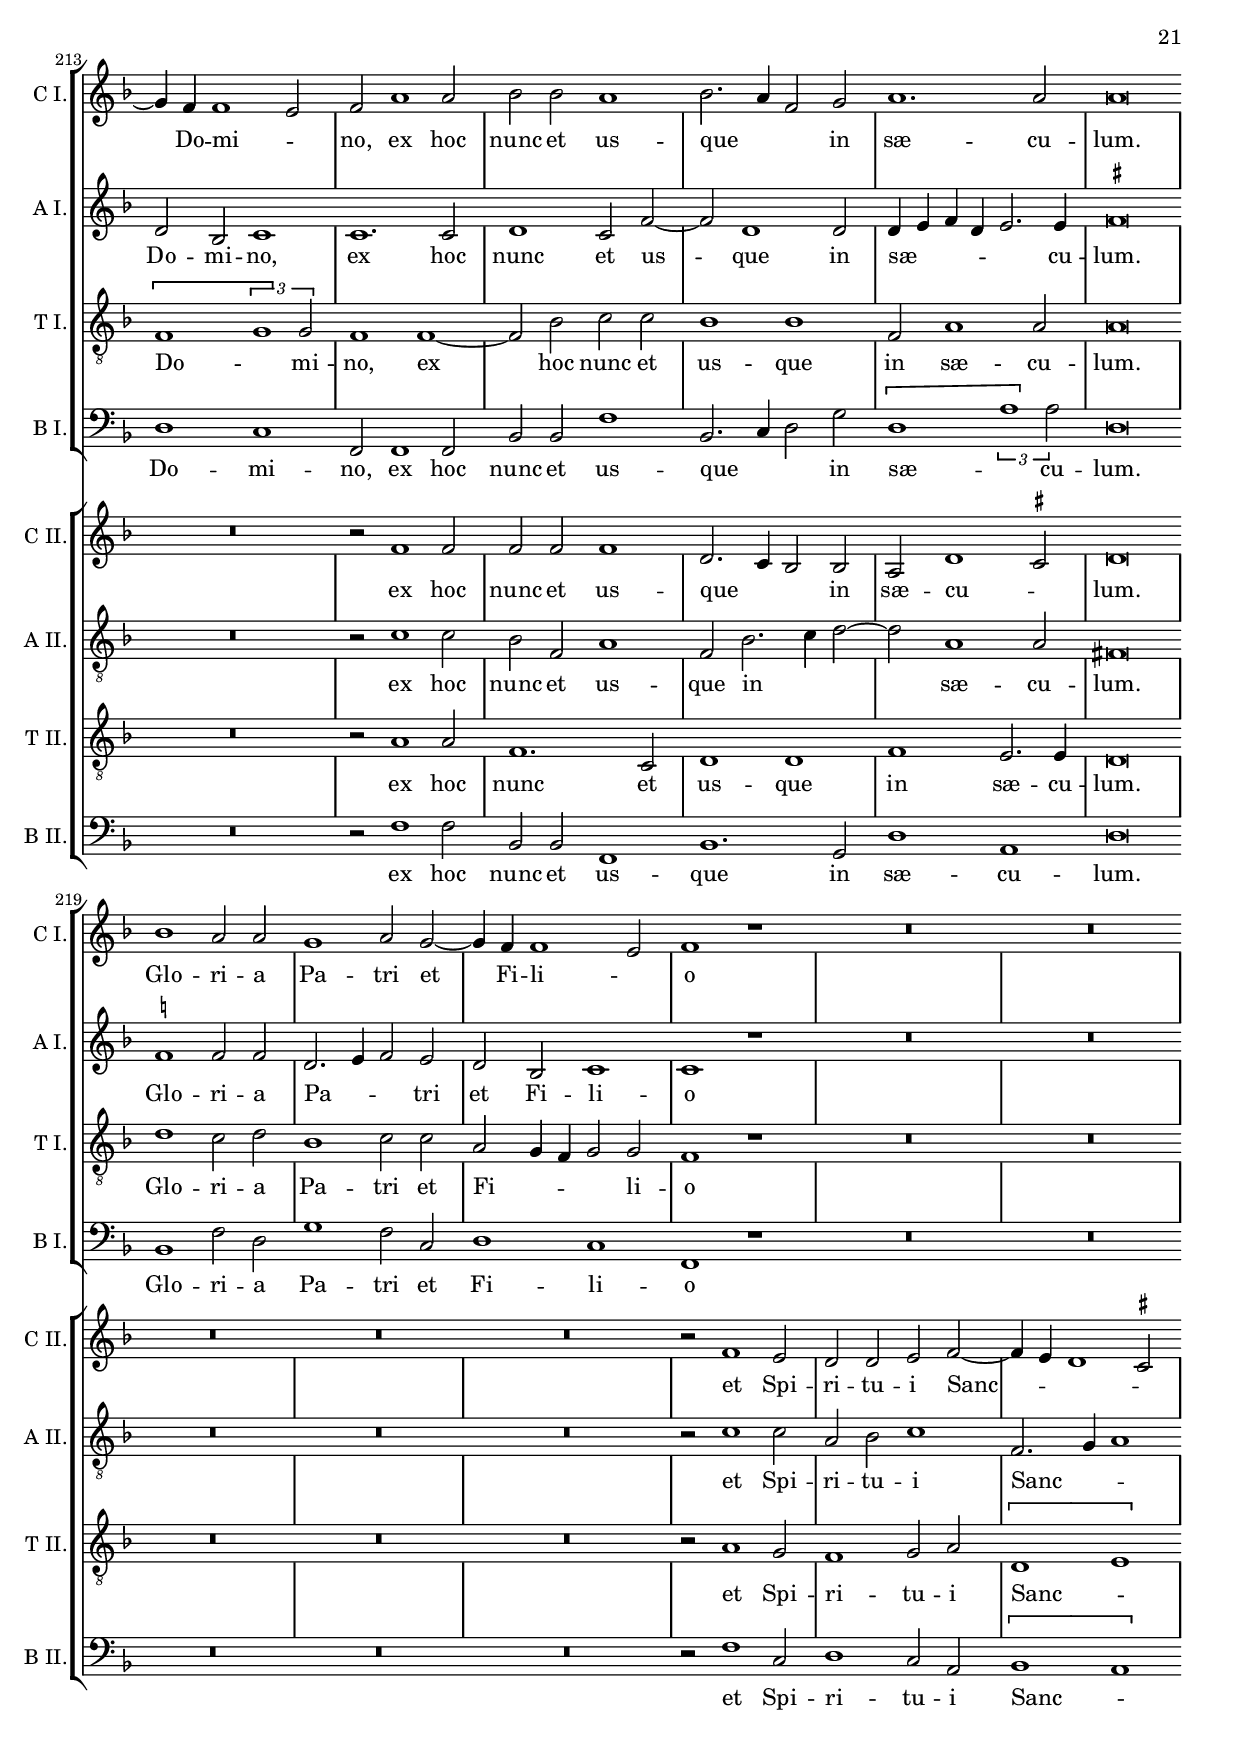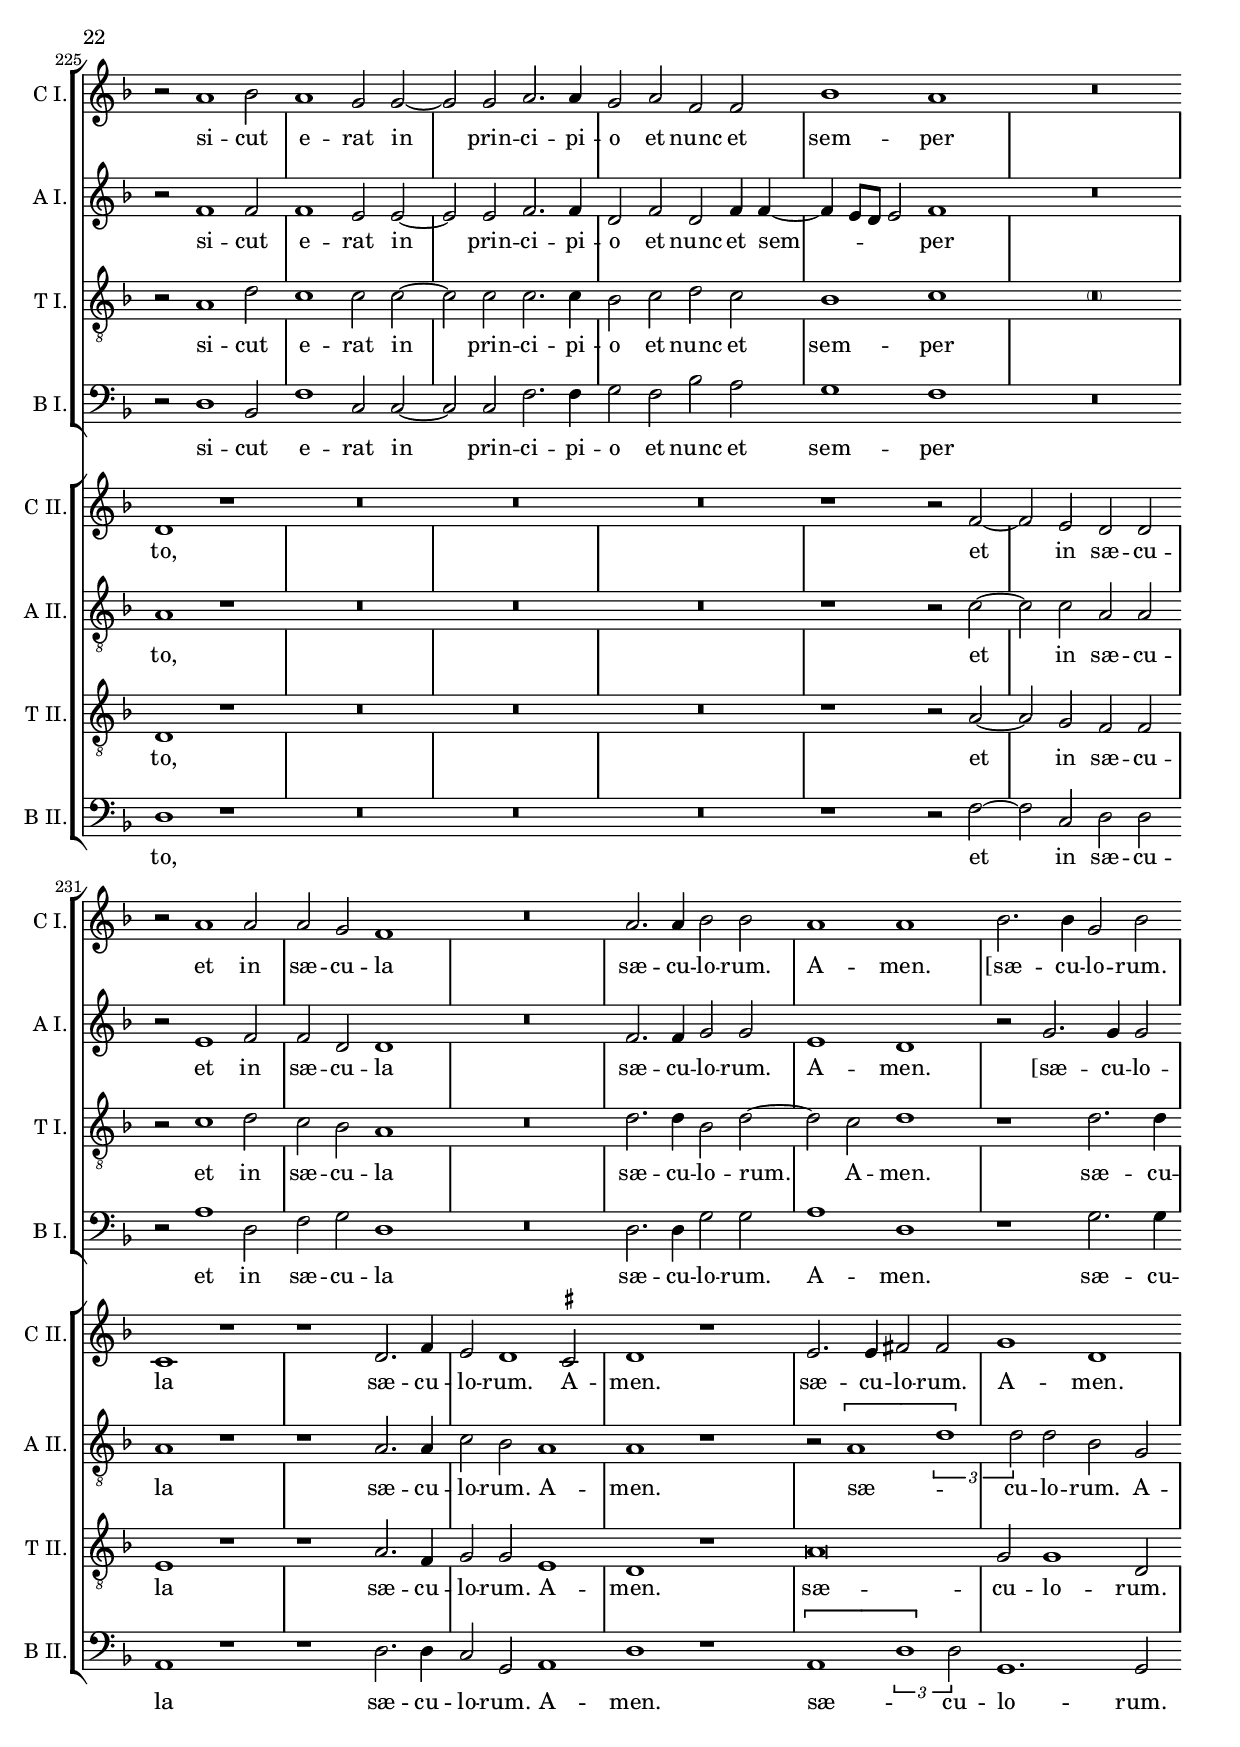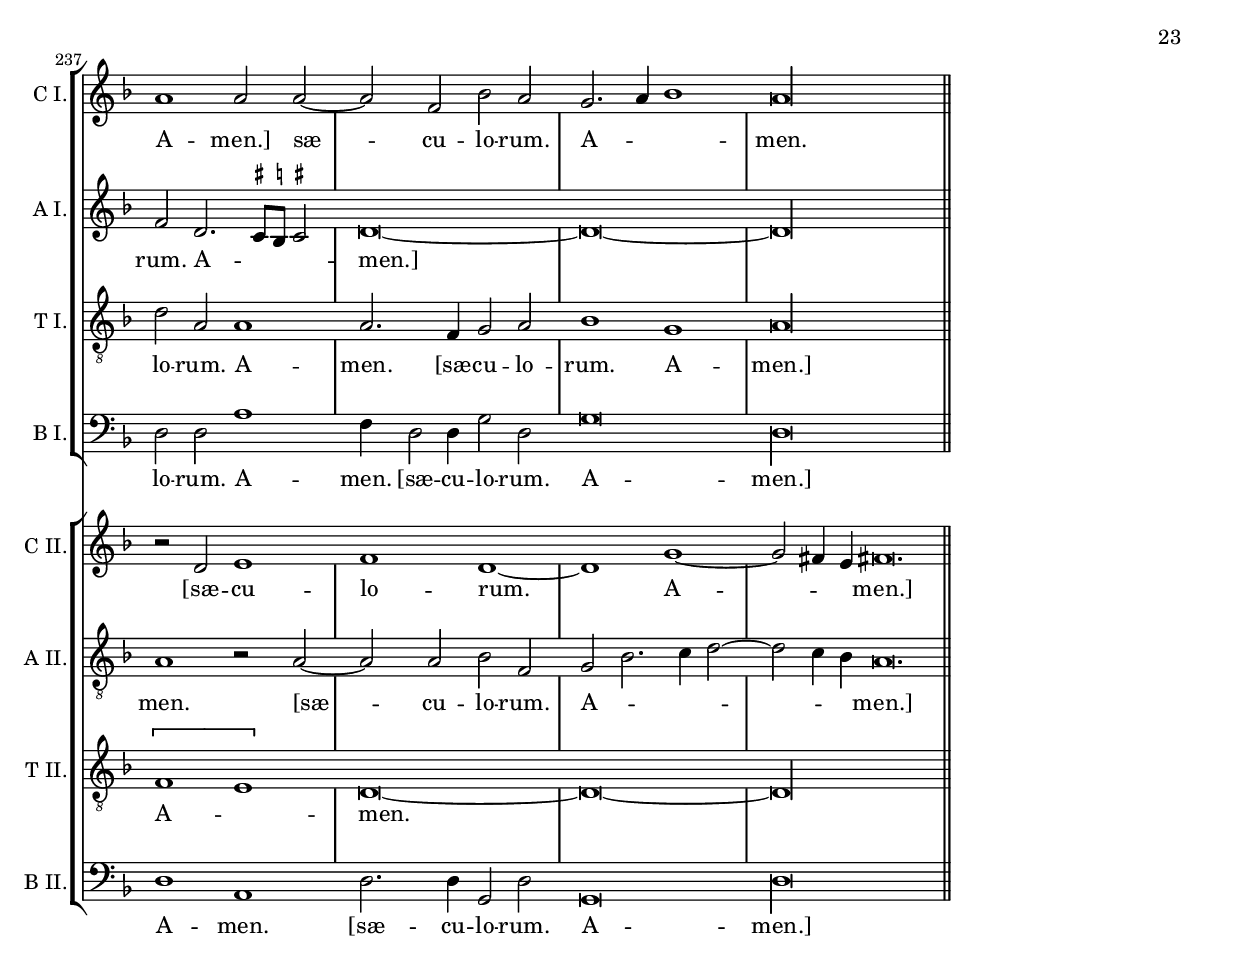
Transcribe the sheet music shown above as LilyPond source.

\version "2.18.0"
\include "deutsch.ly"
%\include "book-titling.ily"
ficta = \once \set suggestAccidentals =##t
#(append! supported-clefs '(("mensural-f3" . ("clefs.mensural.f" 0 0))))

\header {
  title = "Ps. 113 (114-115) In exitu Israël de Ægypto"
  subtitle = "Mixti toni"
  subsubtitle = "from Psalmodia ad Vespertinas... 1474"
  composer = "Io. Mattheo Asola Veronensis"
  arranger = "ed. Andreas Stenberg"
  poet = ""
  meter =""
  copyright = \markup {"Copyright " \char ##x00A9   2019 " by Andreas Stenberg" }
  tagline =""
}
%}
%{
\bookTitle "Title for header"
  %% set to #f to turn off piece numbering
  \useRehearsalNumbers #f
%}  
#(set-global-staff-size 18)
global = {
  \key f \major
  \time 2/2
  \set Timing.measureLength = #(ly:make-moment 4/2)
  \override Staff.TimeSignature.style = #'mensural
}
%% PDF p. 15-16.
sopMusic = \relative c'' {

  \set Score.tempoHideNote = ##t
  \tempo 1 = 76
  \time 2/2
  \set Timing.measureLength = #(ly:make-moment 4/2)
  \tag #'inScores { \override Staff.BarLine.transparent = ##t }
  \tag #'inParts { \set Timing.defaultBarType = "!" }
  a\breve
  g1 f1
  e2 d2 f2. f4
  e2 d1 \ficta cis2
  d1 r1
  R\breve*4
  r1 r2 a'2~
  a2 g2 g2 a2
  f2					%% end of first line in orig.
  d2 f2( e2~
  e4 d4 d1 \ficta cis2)  %% in orig d2 emendation in orig. by hand to c2.
  d1 r1
  R\breve
  r1 r2 f2
  g1 a2 b2
  a2 g2 a1~
  a2 g2 a1
  fis1 r1
  R\breve*3
  r2 f2 f2				%% end of second line
  g2
  a2 b2 g2.( f4
  e2) f2 e2. e4
  f1 r1
  R\breve*3
  r2 e2 f2 f2
  g1 a2 g2
  b2 b2 a2 f2
  a2					%% end of third line
  a2 g1
  fis\breve
  R\breve
  r2 b2 a2 g2
  g2 \ficta fis2 g1
  R\breve
  r2 g1 g2
  f1 f2 e2~(
  e4 d4) d1( \ficta cis2)
  d1 r1
  R\breve*2
  r1 r2 a'2				%% end of fourth line
  b2. b4 a2 g2~
  g2 f2 e1
  fis1 r1
  R\breve*3
  r2 b1 a2
  b2 b2 a1
  b2 b2 a1
  a1 r1
  R\breve
  r1 r2 a2
  a2. a4				%% end of fifth line
  a2 a2
  g2 a2 f2 g2
  a\breve
  R\breve*3
  r2 a2 b2 b2
  a2 g2.( f4) f2~(
  f2 e2) f1
  R\breve*2
  r1 a1
  a2 c2 b1
  a1 b1					%% end of sixth line
  a\breve
  a\breve~
  a\breve
  a1 a2 a2~
  a2 a2 g1
  a2 a2 b1
  a1 r1
  R\breve*3
  r2 a1 a2
  a1 a2 a2~
  a2 a2 g1
  r2 g2 a2 f2
  d2					%% end of sewenth line
  f2.( e8 d8 e2)
  f2 a1 a2
  c1 b1~
  b2 b2 a1
  g2.( a4 \[b1(
  a1.)\] a2
  a\breve
  f1 g1
  a1 r1
  \parenthesize r1 r2 g2~
  g4 g4 g2 fis1
  g1 r1
  R\breve
  f2.( g4 a1~
  a2 ) f2 b1
  a1 r1
  R\breve					%% end of eight line
  r2 a1 a2
  g2( b2. a8 g8 a2)
  b1 r1
  R\breve
  r2 a1 a2
  b1 a2 a2
  a2 a2 f2( e2)
  a1 r1
  R\breve*2
  r1						%% end of ninth line (last on first page).
  r2 a2~
  a2 a2 b1
  a2 a2 g2. g4
  d2 f2( e1)
  d1 r1
  R\breve*4
  a'1 b1
  a2 a1 a2
  c1 b2 b2
  a\breve
  a\breve
  r2 b1 a2
  g2. g4 					%% end of tenth line (first on second page).
  a2 a2
  g1 a2 a2
  b1. b2
  a1 r1
  R\breve*4
  r2 f1 f2
  g1 a2 g2
  f1 e2 g2~
  g4 f4 f1( e2)
  f1 r1
  R\breve
  r2 a1 b2
  a1 g2						%% end of elewenth line
  g2
  f2.( e8 d8 e2) e2
  d\breve
  R\breve*3
  r1 a'1
  b1 a2.( b4
  c2) c2 b1
  a1 r2 \[f2~(
  f2 b1)\] a2
  b1 a1~
  a2 e2 a1~
  a2 a2 fis1					%% end of twelwth line
  g2. g4 g2 fis2~
  fis2 g2 a2 b2~
  b4 a4( a1 g2)
  a2 a2 a2 a2
  b1. b2
  a\breve
  a\breve
  R\breve*6
  r2 f1 f2
  g2 a2 f2 g2
  a2 a2						%% end of thirteenth line
  b1~
  b2 a2 g2. g4
  fis1 a1
  h1 c1
  a1. c2
  b1. b2
  a\breve
  r1 g1
  a1 a2 a2
  b2. b4 g2 a2~(
  a4 g4 f1) e2
  f1 r1
  R\breve					%% end of fourtheeth line
  R\breve*2
  r2 f1 f2
  g1 a1
  a1 b1
  a1. a2
  a1 r1
  R\breve*2
  r2 g1 g2
  a1 f2 b2~
  b2 a2 b1
  r1 r2 b2~
  b2 a2 g1
  f2 f2 d2					%% end of fifteenth line
  g2~
  g4 f4 f2 e2. e4
  d\breve
  R\breve*7
  r2 f2 g2 a2
  b2. b4 a2 a2
  g2 a2. a4 g2~
  g4 f4 f1( e2)
  f2 a1 a2
  b2 b2 a1					%% end of sixteenth line
  b2.( a4 f2) g2
  a1. a2
  a\breve

  b1 a2 a2
  g1 a2 g2~
  g4 f4 f1( e2)
  f1 r1
  R\breve*2
  r2 a1 b2
  a1 g2 g2~
  g2 g2 a2. a4
  g2 a2						%% end of sewenteenth line
  f2 f2
  b1 a1
  R\breve
  r2 a1 a2
  a2 g2 f1
  R\breve
  a2. a4 b2 b2
  a1 a1
  b2. b4 g2 b2
  a1 a2 a2~
  a2 f2 b2 a2
  g2.( a4 b1)
  \cadenzaOn
  a\longa
  \revert Staff.BarLine.transparent
  \bar "||"
}
sopWords = \lyricmode {
  %Alleluja. In exitu Israël de Ægypto,
  do -- mus Ja -- cob de po -- pu -- lo bar -- ba -- ro,
  %fac -- ta est Ju -- da -- ea sanc -- ti -- fi -- ca -- ti -- o e -- jus;
  Is -- ra -- ël po -- te -- stas e -- jus.
  %Ma -- re vi -- dit, et fu -- git;
  Jor -- da -- nis con -- ver -- sus est re -- tror -- sum.
  %Mon -- tes ex -- sul -- ta -- ve -- runt ut a -- ri -- e -- tes,
  et col -- les si -- cut ag -- ni o -- vi -- um.
  %Quid est ti -- bi, ma -- re, quod fu -- gi -- sti?
  et tu, Jor -- da -- nis, qui -- a con -- ver -- sus es re -- tror -- sum?
  %mon -- tes, ex -- sul -- ta -- stis
  si -- cut a -- ri -- e -- tes?
  %et col -- les,
  si -- cut ag -- ni o -- vi -- um?
  %A fa -- ci -- e Do -- mi -- ni
  %mo -- ta est ter -- ra,
  a fa -- ci -- e De -- i Ja -- cob:
  %qui con -- ver -- tit pe -- tram in sta -- gna a -- qua -- rum,
  et ru -- pem in fon -- tes a -- qua -- rum.

  %Non no -- bis, Do -- mi -- ne, non no -- bis,
  sed no -- mi -- ni tu -- o da glo -- ri -- am:
  %su -- per mi -- se -- ri -- cor -- dia tua
  et ve -- ri -- ta -- te tu -- a;
  %ne -- quan -- do di -- cant gen -- tes:
  U -- bi est De -- us e -- o -- rum?
  De -- us au -- tem no -- ster in cæ -- lo;
  %om -- nia quæ -- cum -- que vo -- luit fe -- cit.
  Si -- mu -- la -- cra gen -- ti -- um ar -- gen -- tum et au -- rum,
  o -- pe -- ra ma -- nu -- um ho -- mi -- num.
  Os ha -- bent, %et non lo -- quen -- tur;
  o -- cu -- los ha -- bent, %et non vi -- de -- bunt.
  Au -- res ha -- bent, %et non au -- dient;
  na -- res ha -- bent, %et non o -- do -- ra -- bunt.
  Ma -- nus ha -- bent, et non pal -- pa -- bunt;
  %pe -- des ha -- bent, et non am -- bu -- la -- bunt;
  non cla -- ma -- bunt in gut -- tu -- re su -- o.
  %Si -- mi -- les il -- lis fiant qui fa -- ciunt ea,
  et om -- nes qui con -- fi -- dunt in e -- is.
  Do -- mus Is -- ra -- ël spe -- ra -- vit in Do -- mi -- no;
  %ad -- ju -- tor eo -- rum et pro -- tec -- tor eo -- rum est.
  Do -- mus Aa -- ron spe -- ra -- vit in Do -- mi -- no;
  %ad -- ju -- tor eo -- rum
  et pro -- tec -- tor e -- o -- rum est.

  ad -- ju -- tor e -- o -- rum
  et pro -- tec -- tor e -- o -- rum est.

  %Qui ti -- ment Do -- mi -- num spe -- ra -- ve -- runt in Do -- mi -- no; ad -- ju -- tor eo -- rum et pro -- tec -- tor eo -- rum est.
  Do -- mi -- nus me -- mor fu -- it no -- stri, et be -- ne -- di -- xit no -- bis.
  %Be -- ne -- di -- xit do -- mui Israël;
  %be -- ne -- di -- xit do -- mui Aa -- ron.
  Be -- ne -- di -- xit om -- ni -- bus qui ti -- ment Do -- mi -- num, pu -- sil -- lis cum ma -- jo -- ri -- bus.
  Ad -- ji -- ci -- at Do -- mi -- nus su -- per vos,
  %su -- per vos et su -- per fi -- lios ve -- stros.
  Be -- ne -- dic -- ti vos a Do -- mi -- no,
  %qui fe -- cit cæ -- lum et ter -- ram.
  Cæ -- lum cæ -- li Do -- mi -- no;
  ter -- ram au -- tem de -- dit fi -- li -- is ho -- mi -- num.
  %Non mor -- tui lau -- da -- bunt te, Do -- mi -- ne,
  %ne -- que om -- nes qui de -- scen -- dunt in in -- fer -- num:
  sed nos qui vi -- vi -- mus, be -- ne -- di -- ci -- mus Do -- mi -- no,
  ex hoc nunc et us -- que in sæ -- cu -- lum.

  Glo -- ri -- a Pa -- tri et Fi -- li -- o
  % et Spi -- ri -- tui Sanc -- to,
  si -- cut e -- rat in prin -- ci -- pi -- o et nunc et sem -- per
  et in sæ -- cu -- la sæ -- cu -- lo -- rum.
  A -- men.
  [sæ -- cu -- lo -- rum.
  A -- men.]
  sæ -- cu -- lo -- rum.
  A -- men.
}
%% PDF p.55 - 56
altoMusic = \relative c' {
  \tag #'inScores { \override Staff.BarLine.transparent = ##t }
  \tag #'inParts { \set Timing.defaultBarType = "!" }
  f\breve
  e1 d1
  c2 a2 d1
  c2 a2 a2. a4
  a1 r1
  R\breve*4
  r1 r2 f'2~
  f2 e2 e2 f2
  d1. c2
  a\breve				%% end of first line in orig.
  a1 r1
  R\breve
  r1 r2 d2
  d1 f2 f2
  f2 d2 f2 f2~(
  f4 e4 d1) \ficta cis2
  d1 r1
  R\breve*3
  r2 c2 d2 e2
  f2. f4 e2 c2~(
  c4 g4) d'1				%% end of second line
  \ficta cis2
  d1 r1
  R\breve*3
  r2 c2 c2 d2
  d1 f2 e2
  d2 d2 f2 f2
  c2 d4 d2( c8 b8 c2)
  d\breve
  R\breve
  r2 f2 f2 d2
  e2					%% end of third line
  d2 d1
  R\breve
  r2 d1 e2
  d1 c1
  a1. a2
  a1 r1
  R\breve*2
  r1 r2 c2
  f2. f4 c2 e2~
  e4 e4 d1( \ficta cis2)
  d1 r1
  R\breve*3
  r2 f2 f1
  f2 f2					%% end of fourth line
  f1
  d2 g2 e1
  f1 r1R\breve
  r1 r2 f2
  e2. e4 e2 f2
  d2 f2 f2( e4 d4
  e2) e2 d1
  R\breve*3
  r2 d2 d2 e2
  f2					%% end of fifth line
  es2 d2( b2)
  c\breve
  R\breve*2
  r1 c1
  c2 c2 d1
  c1 d1~(
  d1 a2 d2~
  d2 cis4 h4) cis!1
  d\breve
  e1 e2 f2~
  f2 f2 e1
  f2 f2					%% end of sixth line
  d2( e2)
  f1 r1
  R\breve*3
  r2 d1 d2
  f1 f2 f2~
  f2 f2 e2 e2
  d2. b4 c2 d2~(
  d4 c4 a4 b4 c1)
  c1 r2 c2~
  c2 c2 d1~
  d1 c1~
  c2 c2					%% end of sewenth line
  d2 d2~(
  d4 b4 d1) \ficta cis2
  d\breve
  d1 d1
  f1 r1
  r1 r2 e2~
  e4 e4 d2 d1
  d1 r1
  R\breve
  r2 f1 f2
  e4( c4 f2. e8 d8 e2)
  f1 r1
  R\breve				%% end of eight line
  r2 f1 f2
  d2.( e4 f1)
  f1 r1
  R\breve
  r2 f1 f2
  f1 f2 f2
  e2 e2 d1
  e1 r1
  R\breve*2
  r1 r2 e2~
  e2 f2 f1
  f2 f2					%% end of nineth line ( last on first page)
  d2 e2
  f2 d2.( \ficta cis8 \ficta h8 \ficta cis!2)
  d1 r1
  R\breve*4
  f1 f1
  f2 c1 c2
  c1 d1
  f1 e1
  d\breve
  f1. f2
  d2 e2 f2 f2
  d1					%% end of tenth line (first on second page).
  f1
  f2 f1 e2
  f1 r1
  R\breve*4
  r2 d1 d2
  d1 f2 e2
  d2 b2 c2 d2~(
  d4 c4 a4 b4 c2) c2
  a1 r1
  R\breve
  r2 f'1 f2
  f1 g2					%% end of elewenth line
  e2~(
  e4 d4) d1 \ficta cis2
  d\breve
  R\breve*3
  r1 f1
  f1 f2 f2
  e1 d1~
  d2 f1 f2
  d1 c1
  d2 f2.( e4 d2~
  d2 cis4 h4 cis!2) cis2
  d\breve				%% end of twelwth line
  d2. d4 d2 d2~
  d2 d2 f1~
  f2 f2 d1
  d2 e2 f1~
  f2 f2 g2 g2
  f2( e4 d4 e1)
  d\breve
  R\breve*6
  r2 d1 d2
  d2 f2 f2 d2
  e2 f2 d1				%% end of thirteenth line
  d2 d1 c2
  d1 r2 d2
  \[d1( e1)\]
  c1 f2 c2
  d2.( e4 f2) f2
  f\breve
  r1 e1
  f1 f2 f2
  d2. d4 e2 \[c2~(
  c2 d1)\] c2
  c1 r1
  R\breve*3
  r2 d1					%% end of fourteenth line
  d2
  e1 f1
  f1 g1
  e1. e2
  f1 r1
  R\breve*2
  r2 d1 d2
  f1 d2 f2~
  f2 f2 f1
  r2 f1 e2
  f1 e1
  d1 a2 d2~
  d4 d4 d2 cis2. cis4
  d\breve				%% end of fiftheenth line
  R\breve*7
  r2 d2 d2 f2
  f2. f4 f2 f2
  d2 f2. f4 e2
  d2 b2 c1
  c1. c2
  d1 c2 f2~
  f2 d1 d2
  d4( e4 f4 d4 e2.) e4			%% end of sixteenth line
  \ficta fis\breve
  \ficta f!1 f2 f2
  d2.( e4 f2) e2
  d2 b2 c1
  c1 r1
  R\breve*2
  r2 f1 f2
  f1 e2 e2~
  e2 e2 f2. f4
  d2 f2 d2				%% end of sewenteenth line
  f4 f4~(
  f4 e8 d8 e2) f1
  R\breve
  r2 e1 f2
  f2 d2 d1
  R\breve
  f2. f4 g2 g2
  e1 d1
  r2 g2. g4 g2
  f2 d2.( \ficta cis8 \ficta h8 \ficta cis!2)
  \repeat unfold 2 { d\breve~ }
  \cadenzaOn
  d\longa
  \revert Staff.BarLine.transparent
  \bar "||"
}
altoWords = \lyricmode {
  %Alleluja. In exitu Israël de Ægypto,
  do -- mus Ja -- cob de po -- pu -- lo bar -- ba -- ro,
  %fac -- ta est Ju -- da -- ea sanc -- ti -- fi -- ca -- ti -- o e -- jus;
  Is -- ra -- ël po -- te -- stas e -- jus.
  %Ma -- re vi -- dit, et fu -- git;
  Jor -- da -- nis con -- ver -- sus est re -- tror -- sum.
  %Mon -- tes ex -- sul -- ta -- ve -- runt ut a -- ri -- e -- tes,
  et col -- les si -- cut ag -- ni o -- vi -- um.
  %Quid est ti -- bi, ma -- re, quod fu -- gi -- sti?
  et tu, Jor -- da -- nis, qui -- a con -- ver -- sus es re -- tror -- sum?
  %mon -- tes, ex -- sul -- ta -- stis
  si -- cut a -- ri -- e -- tes?
  %et col -- les,
  si -- cut ag -- ni o -- vi -- um?
  %A fa -- ci -- e Do -- mi -- ni
  %mo -- ta est ter -- ra,
  a fa -- ci -- e De -- i Ja -- cob:
  %qui con -- ver -- tit pe -- tram in sta -- gna a -- qua -- rum,
  et ru -- pem in fon -- tes a -- qua -- rum.

  %Non no -- bis, Do -- mi -- ne, non no -- bis,
  sed no -- mi -- ni tu -- o da glo -- ri -- am:
  %su -- per mi -- se -- ri -- cor -- dia tua
  et ve -- ri -- ta -- te tu -- a;
  %ne -- quan -- do di -- cant gen -- tes:
  U -- bi est De -- us e -- o -- rum?
  De -- us au -- tem no -- ster in cæ -- lo;
  %om -- nia quæ -- cum -- que vo -- luit fe -- cit.
  Si -- mu -- la -- cra gen -- ti -- um ar -- gen -- tum et au -- rum,
  o -- pe -- ra ma -- nu -- um ho -- mi -- num.
  Os ha -- bent, %et non lo -- quen -- tur;
  o -- cu -- los ha -- bent, %et non vi -- de -- bunt.
  Au -- res ha -- bent, %et non au -- dient;
  na -- res ha -- bent, %et non o -- do -- ra -- bunt.
  Ma -- nus ha -- bent, et non pal -- pa -- bunt;
  %pe -- des ha -- bent, et non am -- bu -- la -- bunt;
  non cla -- ma -- bunt in gut -- tu -- re su -- o.
  %Si -- mi -- les il -- lis fiant qui fa -- ciunt ea,
  et om -- nes qui con -- fi -- dunt in e -- is.
  Do -- mus Is -- ra -- ël spe -- ra -- vit in Do -- mi -- no;
  %ad -- ju -- tor eo -- rum et pro -- tec -- tor eo -- rum est.
  Do -- mus Aa -- ron spe -- ra -- vit in Do -- mi -- no;
  %ad -- ju -- tor eo -- rum
  et pro -- tec -- tor e -- o -- rum est.

  ad -- ju -- tor e -- o -- rum
  et pro -- tec -- tor e -- o -- rum est.

  %Qui ti -- ment Do -- mi -- num spe -- ra -- ve -- runt in Do -- mi -- no; ad -- ju -- tor eo -- rum et pro -- tec -- tor eo -- rum est.
  Do -- mi -- nus me -- mor fu -- it no -- stri, et be -- ne -- di -- xit no -- bis.
  %Be -- ne -- di -- xit do -- mui Israël;
  %be -- ne -- di -- xit do -- mui Aa -- ron.
  Be -- ne -- di -- xit om -- ni -- bus qui ti -- ment Do -- mi -- num, pu -- sil -- lis cum ma -- jo -- ri -- bus.
  Ad -- ji -- ci -- at Do -- mi -- nus su -- per vos,
  %su -- per vos et su -- per fi -- lios ve -- stros.
  Be -- ne -- dic -- ti vos a Do -- mi -- no,
  %qui fe -- cit cæ -- lum et ter -- ram.
  Cæ -- lum cæ -- li Do -- mi -- no;
  ter -- ram au -- tem de -- dit fi -- li -- is ho -- mi -- num.
  %Non mor -- tui lau -- da -- bunt te, Do -- mi -- ne,
  %ne -- que om -- nes qui de -- scen -- dunt in in -- fer -- num:
  sed nos qui vi -- vi -- mus, be -- ne -- di -- ci -- mus Do -- mi -- no,
  ex hoc nunc et us -- que in sæ -- cu -- lum.

  Glo -- ri -- a Pa -- tri et Fi -- li -- o
  % et Spi -- ri -- tui Sanc -- to,
  si -- cut e -- rat in prin -- ci -- pi -- o et nunc et sem -- per
  et in sæ -- cu -- la sæ -- cu -- lo -- rum.
  A -- men.
  [sæ -- cu -- lo -- rum.
  A -- men.]
  sæ -- cu -- lo -- rum.
  A -- men.
}
%%PDF p. 94
tenorMusicInton = \relative c' {
  \clef "G_8"
  \time 2/2
  \set Score.tempoHideNote = ##t
  \tempo \longa = 66
  \override Staff.BarLine.transparent = ##t
  \override NoteHead.style = #'blackpetrucci
  \cadenzaOn
  \override NoteHead.ligature-flexa = ##f
  \[a\breve(
  b\breve)\]
  \repeat unfold 4 { a\breve}
  g\breve
  b\breve
  a\breve a1
  g\breve
  f\longa
  \revert Staff.BarLine.transparent
  \bar "||"
}
tenorWordsInton = \lyricmode {
  In e -- xi -- tu Is -- ra -- el de Æ -- gyp -- to
}
%% PDF p.95 - 96
tenorMusic = \relative c' {
  \clef "G_8"
  \tag #'inScores { \override Staff.BarLine.transparent = ##t }
  \tag #'inParts { \set Timing.defaultBarType = "!" }
  c\breve
  c1 a1
  a2 f2 b2. b4
  g2( f2)						%% end of first line in orig.
  e2. e4
  d1 r1
  R\breve*4
  r1 a'2.( b4
  c1.) c2
  c2 b1 g2~
  g2 f2 e1
  d1 r1
  R\breve
  r1 r2 a'2
  b1 c2 d2
  c2 b2 c2 f,2~
  f2 g2(						%% end of second line
  e1)
  d1 r1
  R\breve*3
  r2 a'1 c2~
  c2 d2 c2 g2
  g2 f2 a2. a4
  a1 r1
  R\breve*3
  r2 g2 a2 a2
  b1 c2 c2
  b2 b2 c2 d2						%% end of third line
  a2 d,2 g1
  a\breve
  R\breve
  r2 d2 c2 b2
  c2 a2 g1
  R\breve
  g2.( a4 b2) c2
  a2.( g4 a2) g2~(
  g2 f2) e2 e2
  d1 r1
  R\breve*2
  r1 r2 a'2						%% end of fofurth line
  d2. d4 c2 c2~
  c2 a2 a1
  a1 r1
  R\breve*3
  r2 b2 c1
  d2 d2 c2. c4
  b2 d2.( \ficta cis8 \ficta h8 \ficta cis!2)
  d1 r1
  R\breve
  r1 r2 d2
  c2. c4 c2						%% end of fifth line
  d2
  b2 c2 d1
  cis1 d1
  R\breve*3
  r2 d2 b2 b2
  c2.( b4 a2) f2
  g1 f1
  R\breve*2
  r1 a1~
  a2 f2 f1~
  f1 f1
  d1 a'1
  a\breve
  a\breve
  c1 c2							%% end of sixth line
  c2~
  c2 c2 c1
  c2 d2 b1
  c1 r1
  R\breve*3
  r2 a1 a2
  d1 d2 c2~
  c2 c2 c2 c2
  b1 a2 b2
  \[f1( g1)\]
  f1 r2 c2~
  c2 f2 d1~
  d2 f2.( g4						%% end of sewenth line
  a2)
  e2 g2.( a4 b4 c4
  d2) a1 a2
  fis\breve
  a1 b1
  c1 r1
  r1 r2 c2~
  c4 c4 b2 a1
  g1 r1
  R\breve
  d2.( e4 f4 g4 a4 b4
  c2) d2 b1
  c1							%% end of eight line
  r1
  R\breve
  a2.( b4 c2) d2
  \[b1( c1)\]
  b1 r1
  R\breve
  r2 a1 a2
  d1 c2 d2
  c2 c2 d1
  c1 r1
  R\breve*2
  r1 a2.( b4
  c2) c2 d1
  c2 c2							%% end of ninth line (last on first page).
  b2 c2
  a1 a1
  a1 r1
  R\breve*4
  c1 b1
  c2 a1 a2
  g1 b2.( c4
  d2) a2 a1
  a\breve
  d1. c2
  b2. b4 c2 d2
  b1 c2 c2						%% end of tenth line (first on second page)
  d2.( c4 b2) b2
  c1 r1
  R\breve*4
  r2 a1 a2
  b1 c2 c2
  a2 f2 g1
  a2.( g8 f8 g2) g2
  f1 r1
  R\breve
  r2 c'1 d2
  c1 c2 c2
  a1. a2						%% end of elewenth line.
  a\breve
  R\breve*3
  r1 c1
  b4( c4 d4 b4 c1)
  c2 g2.( a4 b4 g4
  a1) d,2 a'2
  f2 f2.( g4) a2
  f2.( g4 a1~
  a2) a2 a1~
  a2  a2 a1
  b2. b4						%% end of twelwth line
  b2 a2~
  a2 b2 c2 d2
  \[c1( b1)\]
  a2 c2 c2 c2
  d1 b2 d2~(
  d2cis4 h4 cis!1)
  d\breve
  R\breve*6
  r2 a1 a2
  b2 c2 b2. b4
  a2 a2							%% end of thirteenth line
  b2.( a4
  g2) f2 g2. g4
  a1 r2 a2
  g1. g2
  a1. a2
  f1. f2
  f\breve
  r1 c'1
  c1 c2 d2
  b2. b4 c2 \[a2(
  a2 b1)\] g2
  a1 r1
  R\breve*3						%% end of fourteenth line
  r2 a1 a2
  c1 c1
  d1 d2 d2~(
  d2 cis4 h4 cis!2) cis2
  d1 r1
  R\breve*2
  r2 b1 b2
  c2 c2 b4( c4 d4 b4
  c2.) c4 b2 d2~
  d2 c2 b1
  c1							%% end of fifteenth line
  c1
  a2 a2 f2 b2
  a1. a2
  a\breve
  R\breve*7
  r2 a2 b2 c2
  d2. d4 c2 d2
  b2 c2. c4 c2
  \[f,1( \tuplet 3/2 { g1)\] g2 }
  f1 f1~
  f2 b2 c2 c2 						%% end of sixteenth line
  b1 b1
  f2 a1 a2
  a\breve
  d1 c2 d2
  b1 c2 c2
  a2( g4 f4 g2) g2
  f1 r1
  R\breve*2
  r2 a1 d2
  c1 c2 c2~
  c2 c2 c2. c4
  b2 c2 d2						%% end of sewenteenth line
  c2
  b1 c1
  \parenthesize R\breve
  r2 c1 d2
  c2 b2 a1
  R\breve
  d2. d4 b2 d2~
  d2 c2 d1
  r1 d2. d4
  d2 a2 a1
  a2. f4 g2 a2
  b1 g1
  \cadenzaOn
  a\longa
  \revert Staff.BarLine.transparent
  \bar "||"
}

tenorWords = \lyricmode {
  %Alleluja. In exitu Israël de Ægypto,
  do -- mus Ja -- cob de po -- pu -- lo bar -- ba -- ro,
  %fac -- ta est Ju -- da -- ea sanc -- ti -- fi -- ca -- ti -- o e -- jus;
  Is -- ra -- ël po -- te -- stas e -- jus.
  %Ma -- re vi -- dit, et fu -- git;
  Jor -- da -- nis con -- ver -- sus est re -- tror -- sum.
  %Mon -- tes ex -- sul -- ta -- ve -- runt ut a -- ri -- e -- tes,
  et col -- les si -- cut ag -- ni o -- vi -- um.
  %Quid est ti -- bi, ma -- re, quod fu -- gi -- sti?
  et tu, Jor -- da -- nis, qui -- a con -- ver -- sus es re -- tror -- sum?
  %mon -- tes, ex -- sul -- ta -- stis
  si -- cut a -- ri -- e -- tes?
  %et col -- les,
  si -- cut ag -- ni o -- vi -- um?
  %A fa -- ci -- e Do -- mi -- ni
  %mo -- ta est ter -- ra,
  a fa -- ci -- e De -- i Ja -- cob:
  %qui con -- ver -- tit pe -- tram in sta -- gna a -- qua -- rum,
  et ru -- pem in fon -- tes a -- qua -- rum.

  %Non no -- bis, Do -- mi -- ne, non no -- bis,
  sed no -- mi -- ni tu -- o da glo -- ri -- am:
  %su -- per mi -- se -- ri -- cor -- dia tua
  et ve -- ri -- ta -- te tu -- a;
  %ne -- quan -- do di -- cant gen -- tes:
  U -- bi est De -- us e -- o -- rum?
  De -- us au -- tem no -- ster in cæ -- lo;
  %om -- nia quæ -- cum -- que vo -- luit fe -- cit.
  Si -- mu -- la -- cra gen -- ti -- um ar -- gen -- tum et au -- rum,
  o -- pe -- ra ma -- nu -- um ho -- mi -- num.
  Os ha -- bent, %et non lo -- quen -- tur;
  o -- cu -- los ha -- bent, %et non vi -- de -- bunt.
  Au -- res ha -- bent, %et non au -- dient;
  na -- res ha -- bent, %et non o -- do -- ra -- bunt.
  Ma -- nus ha -- bent, et non pal -- pa -- bunt;
  %pe -- des ha -- bent, et non am -- bu -- la -- bunt;
  non cla -- ma -- bunt in gut -- tu -- re su -- o.
  %Si -- mi -- les il -- lis fiant qui fa -- ciunt ea,
  et om -- nes qui con -- fi -- dunt in e -- is.
  Do -- mus Is -- ra -- ël spe -- ra -- vit in Do -- mi -- no;
  %ad -- ju -- tor eo -- rum et pro -- tec -- tor eo -- rum est.
  Do -- mus Aa -- ron spe -- ra -- vit in Do -- mi -- no;
  %ad -- ju -- tor eo -- rum
  et pro -- tec -- tor e -- o -- rum est.

  ad -- ju -- tor e -- o -- rum
  et pro -- tec -- tor e -- o -- rum est.

  %Qui ti -- ment Do -- mi -- num spe -- ra -- ve -- runt in Do -- mi -- no; ad -- ju -- tor eo -- rum et pro -- tec -- tor eo -- rum est.
  Do -- mi -- nus me -- mor fu -- it no -- stri, et be -- ne -- di -- xit no -- bis.
  %Be -- ne -- di -- xit do -- mui Israël;
  %be -- ne -- di -- xit do -- mui Aa -- ron.
  Be -- ne -- di -- xit om -- ni -- bus qui ti -- ment Do -- mi -- num, pu -- sil -- lis cum ma -- jo -- ri -- bus.
  Ad -- ji -- ci -- at Do -- mi -- nus su -- per vos,
  %su -- per vos et su -- per fi -- lios ve -- stros.
  Be -- ne -- dic -- ti vos a Do -- mi -- no,
  %qui fe -- cit cæ -- lum et ter -- ram.
  Cæ -- lum cæ -- li Do -- mi -- no;
  ter -- ram au -- tem de -- dit fi -- li -- is ho -- mi -- num.
  %Non mor -- tui lau -- da -- bunt te, Do -- mi -- ne,
  %ne -- que om -- nes qui de -- scen -- dunt in in -- fer -- num:
  sed nos qui vi -- vi -- mus, be -- ne -- di -- ci -- mus Do -- mi -- no,
  ex hoc nunc et us -- que in sæ -- cu -- lum.

  Glo -- ri -- a Pa -- tri et Fi -- li -- o
  % et Spi -- ri -- tui Sanc -- to,
  si -- cut e -- rat in prin -- ci -- pi -- o et nunc et sem -- per
  et in sæ -- cu -- la sæ -- cu -- lo -- rum.
  A -- men.
  sæ -- cu -- lo -- rum.
  A -- men.
  [sæ -- cu -- lo -- rum.
  A -- men.]
}
%% PDF p. 135 - 136.
bassMusic = \relative c {
  \tag #'inScores { \override Staff.BarLine.transparent = ##t }
  \tag #'inParts { \set Timing.defaultBarType = "!" }
  f\breve
  c1 d1
  a2 d2 b1
  c2 d2 a2. a4
  d1 r1
  R\breve*4
  r1 f1~
  f2 c2 c2 f2
  b,1. c2					%% end of first line in orig.
  \[d1( a1)\]
  d1 r1
  R\breve
  r1 r2 d2
  g1 f2 b,2
  f'2 g2 f4( e4 d4 c4
  d2) g,2 a1
  d1 r1
  R\breve*3
  r2 f2 d2 c2
  f2 b,2					%% end of second line
  c1~
  c2 d2 a2. a4
  d1 r1
  R\breve*3
  r2 c2 f2 d2
  g1 f2 c2
  g'2 g2 f2 d2
  f2 f2 e1
  d\breve
  R\breve
  r2 b2 f'2 g2					%% end of third line
  c,2 d2 g,1
  R\breve
  r2 g'1 c,2
  d2.( e4 f2) c2
  d1 a1
  d1 r1
  R\breve*2
  r1 r2 f2
  b,2. b4 f'2 c2~
  c2 d2 a1
  d1 r1
  R\breve*3					%% end of fourth line
  r2 b2 f'1
  b,2 b2 f'1
  g2 g2 a1
  d,1 r1
  R\breve
  r1 r2 d2
  a'2. a4 a2 d,2
  g2 f2 b1
  a1 d,1
  R\breve*3
  r2 d2						%% end of fifth line
  g2 g2
  f2 c2 \[d1(
  c1)\] f,1
  R\breve*2
  r1 f'1
  f2 f2 b,4( c4 d4 b4
  f'1) b,2 d2~(
  d4 e4 f1 d2)
  a'\breve
  d,\breve
  a'1 a2 f2~
  f2 f2						%% end of sixth line
  c1
  f2 d2 g1
  f1 r1
  R\breve*3
  r2 d1 d2
  d1 d2 f2~
  f2 f2 c2 c2
  g'1 f2 b,2
  \[d1( c1)\]
  f,1 r2 f2~
  f2 f2 b2					%% end of sewenth line
  b2~(
  b4 c4 d4 b4 f'2) f2
  \[c1( g'1)\]
  \[d1( \tuplet 3/2 { a'1)\] a2 }
  d,\breve
  d1 g1
  f1 r1
  r1 r2 c2~
  c4 c4 g2 d'1
  g,1 r1
  R\breve
  r2 d'2.( e4 f4 g4				%% end of eight line
  a2) b2 g1
  f1 r1
  R\breve
  r2 f1 d2
  \[g1( f1)\]
  b,1 r1
  R\breve
  r2 d1 d2
  b1 f'2 d2
  a'2 a2 b1
  a1 r1
  R\breve*2
  r1 r2 a2~
  a2 f2 b1					%% end of ninth line (last on first page).
  f2 f2 g2 c,2
  d1 a1
  d1 r1
  R\breve*4
  f1 b,1
  f'2 f1 f2
  c1 g'2 g2
  \[d1( a'1)\]
  d,\breve
  b1 f'1
  g2. g4 f2 d2
  g1						%5 end of tenth line (first on second page).
  f2 f2
  b2.( a4 g2) g2
  f1 r1
  R\breve*4
  r2 d1 d2
  g1 f2 c2
  d1 c2 g2
  d'1 c1
  f,1 r1
  R\breve
  r2 f'1 b,2
  f'1 c2 c2
  d1						%% end of elewenth line
  a1
  d\breve
  R\breve*3
  r1 f1
  \[b,1( f'1)\]
  c2 c2 g'1
  d1 r2 d2~
  d2 b2 f'1
  b,4( c4 d4 e4 f2.) d4
  a1. a2
  d\breve
  g2. g4 g2 d2~
  d2 g2						%5 end of twelwth line
  f2 b,2
  \[f'1( g1)\]
  d2 a'2 f2 f2
  b1 g1
  a\breve
  d,\breve
  R\breve*6
  r2 d1 d2
  g2 f2 b2. b4
  a2 f2 g1~
  g2 d2 es2. es4				%% end of thirteenth line
  d1 r2 d2
  g1 c,1
  f1. f2
  b,1. b2
  f'\breve
  r1 c1
  f1 f2 d2
  g2. g4 c,2 f2~(
  f4 e d4 c4 b2) c2
  f,1 r1
  R\breve*3
  r2 d'1 d2
  c1 f1
  d1 g1
  a1. a2
  d,1 r1
  R\breve*2
  r2 g1 g2
  f1 b,1
  f'2. f4 b,2 b'2~
  b2 a2 g1
  f1 c1
  d2 d1						%% end of fourteenth line
  g,2
  d'1 a2. a4
  d\breve
  R\breve*7
  r2 d2 g2 f2
  b,2. b4 f'2 d2
  g2 f2. f4 c2
  d1 c1
  f,2 f1 f2
  b2 b2						%% end of fifteenth line
  f'1
  b,2.( c4 d2) g2
  \[d1( \tuplet 3/2 { a'1)\] a2  }
  d,\breve
  b1 f'2 d2
  g1 f2 c2
  d1 c1
  f,1 r1
  R\breve*2
  r2 d'1 b2
  f'1 c2 c2~
  c2 c2 f2. f4
  g2 f2						%% end of sewenteenth line
  b2 a2
  g1 f1
  R\breve
  r2 a1 d,2
  f2 g2 d1
  R\breve
  d2. d4 g2 g2
  a1 d,1
  r1 g2. g4
  d2 d2 a'1
  f4 d2 d4 g2 d2
  g\breve
  \cadenzaOn
  d\longa
  \revert Staff.BarLine.transparent
  \bar "||"
}
bassWords = \lyricmode {
  %Alleluja. In exitu Israël de Ægypto,
  do -- mus Ja -- cob de po -- pu -- lo bar -- ba -- ro,
  %fac -- ta est Ju -- da -- ea sanc -- ti -- fi -- ca -- ti -- o e -- jus;
  Is -- ra -- ël po -- te -- stas e -- jus.
  %Ma -- re vi -- dit, et fu -- git;
  Jor -- da -- nis con -- ver -- sus est re -- tror -- sum.
  %Mon -- tes ex -- sul -- ta -- ve -- runt ut a -- ri -- e -- tes,
  et col -- les si -- cut ag -- ni o -- vi -- um.
  %Quid est ti -- bi, ma -- re, quod fu -- gi -- sti?
  et tu, Jor -- da -- nis, qui -- a con -- ver -- sus es re -- tror -- sum?
  %mon -- tes, ex -- sul -- ta -- stis
  si -- cut a -- ri -- e -- tes?
  %et col -- les,
  si -- cut ag -- ni o -- vi -- um?
  %A fa -- ci -- e Do -- mi -- ni
  %mo -- ta est ter -- ra,
  a fa -- ci -- e De -- i Ja -- cob:
  %qui con -- ver -- tit pe -- tram in sta -- gna a -- qua -- rum,
  et ru -- pem in fon -- tes a -- qua -- rum.

  %Non no -- bis, Do -- mi -- ne, non no -- bis,
  sed no -- mi -- ni tu -- o da glo -- ri -- am:
  %su -- per mi -- se -- ri -- cor -- dia tua
  et ve -- ri -- ta -- te tu -- a;
  %ne -- quan -- do di -- cant gen -- tes:
  U -- bi est De -- us e -- o -- rum?
  De -- us au -- tem no -- ster in cæ -- lo;
  %om -- nia quæ -- cum -- que vo -- luit fe -- cit.
  Si -- mu -- la -- cra gen -- ti -- um ar -- gen -- tum et au -- rum,
  o -- pe -- ra ma -- nu -- um ho -- mi -- num.
  Os ha -- bent, %et non lo -- quen -- tur;
  o -- cu -- los ha -- bent, %et non vi -- de -- bunt.
  Au -- res ha -- bent, %et non au -- dient;
  na -- res ha -- bent, %et non o -- do -- ra -- bunt.
  Ma -- nus ha -- bent, et non pal -- pa -- bunt;
  %pe -- des ha -- bent, et non am -- bu -- la -- bunt;
  non cla -- ma -- bunt in gut -- tu -- re su -- o.
  %Si -- mi -- les il -- lis fiant qui fa -- ciunt ea,
  et om -- nes qui con -- fi -- dunt in e -- is.
  Do -- mus Is -- ra -- ël spe -- ra -- vit in Do -- mi -- no;
  %ad -- ju -- tor eo -- rum et pro -- tec -- tor eo -- rum est.
  Do -- mus Aa -- ron spe -- ra -- vit in Do -- mi -- no;
  %ad -- ju -- tor eo -- rum
  et pro -- tec -- tor e -- o -- rum est.

  ad -- ju -- tor e -- o -- rum
  et pro -- tec -- tor e -- o -- rum est.

  %Qui ti -- ment Do -- mi -- num spe -- ra -- ve -- runt in Do -- mi -- no; ad -- ju -- tor eo -- rum et pro -- tec -- tor eo -- rum est.
  Do -- mi -- nus me -- mor fu -- it no -- stri, et be -- ne -- di -- xit no -- bis.
  %Be -- ne -- di -- xit do -- mui Israël;
  %be -- ne -- di -- xit do -- mui Aa -- ron.
  Be -- ne -- di -- xit om -- ni -- bus qui ti -- ment Do -- mi -- num, pu -- sil -- lis cum ma -- jo -- ri -- bus.
  Ad -- ji -- ci -- at Do -- mi -- nus su -- per vos,
  %su -- per vos et su -- per fi -- lios ve -- stros.
  Be -- ne -- dic -- ti vos a Do -- mi -- no,
  %qui fe -- cit cæ -- lum et ter -- ram.
  Cæ -- lum cæ -- li Do -- mi -- no;
  ter -- ram au -- tem de -- dit fi -- li -- is ho -- mi -- num.
  %Non mor -- tui lau -- da -- bunt te, Do -- mi -- ne,
  %ne -- que om -- nes qui de -- scen -- dunt in in -- fer -- num:
  sed nos qui vi -- vi -- mus, be -- ne -- di -- ci -- mus Do -- mi -- no,
  ex hoc nunc et us -- que in sæ -- cu -- lum.

  Glo -- ri -- a Pa -- tri et Fi -- li -- o
  % et Spi -- ri -- tui Sanc -- to,
  si -- cut e -- rat in prin -- ci -- pi -- o et nunc et sem -- per
  et in sæ -- cu -- la sæ -- cu -- lo -- rum.
  A -- men.
  sæ -- cu -- lo -- rum.
  A -- men.
  [sæ -- cu -- lo -- rum.
  A -- men.]
}
%% PDF p.175-176
sopIIMusic = \relative c' {

  \set Score.tempoHideNote = ##t
  \time 2/2
  \set Timing.measureLength = #(ly:make-moment 4/2)
  \tag #'inScores { \override Staff.BarLine.transparent = ##t }
  \tag #'inParts { \set Timing.defaultBarType = "!" }
  R\breve*4
  r1 c1
  d1 e2 e2
  f1 f2 f2
  f2 e2 d2. d4
  c2 c1( b2)
  c\breve
  R\breve*3
  r2 d1 d2					%% end of first line in orig.
  f2. f4 es2 d2~(
  d4 c8 b8 c2) d1
  R\breve*3
  d1 d2 d2
  d2 c2 d1
  d2 e1 c2
  d2 f2.( e8 d8 e2)
  f1 r1
  R\breve*2
  d1						%% end of second line
  c2 d2~
  d2 d2 es1
  d2 f2.( e4 c4 d4
  e2) f2 d1
  e1 r1
  R\breve*3
  r2 d1 d2
  e2 f2 f1
  f1 r1
  r1 r2 d2
  es1 d1~
  d1 r1						%% end of third line
  R\breve*2
  r2 d2 d2. d4
  d2 es1 d2
  d2 c2 a2 b2
  c1 c1
  R\breve*2
  d1 d2 f2~
  f2 f2 f1
  f2 d2 es1
  d2 f2 es1					%% end of fourth line
  d1 r1
  R\breve*2
  r2 d2 d2 d2
  es2. es4 d2 d2
  b2( c2) d1
  R\breve*2
  r1 d1
  f2 f2 e2 e2
  d2. d4 f2 es2~(
  es4 d4 d1					%% end of fifth line
  c2)
  d1 r1
  R\breve
  r1 r2 f2
  e1 d2 d2~
  d2 e2 f1
  e1 f1
  f2 f2 f1
  f1. d2
  f\breve(
  e\breve)
  fis\breve
  R\breve*3
  r2 f1 e2
  d2						%% end of sixth line
  d2 c1
  d2 d1 e2
  f2 d2.( \ficta cis8 \ficta h8 \ficta cis!2)
  d\breve
  R\breve*4
  f1. f2
  f\breve
  f1. f2
  e2.( f4 g1)
  f1 e1
  fis\breve
  R\breve
  r2 c2					%% end of sewenth line
  d2 e2
  f1 e1
  R\breve
  r2 d2 f2 e2~
  e4 d4( d1 \ficta cis2)
  d\breve
  R\breve
  r2 c1 c2
  a2.( b4) c1
  c1 r1
  R\breve
  r2 d1 d2
  d2					%% end of eight line
  a4 d2( \ficta cis8 \ficta h8 \ficta cis!2)
  d\breve
  R\breve*2
  r2 e1 cis2
  d1 e2 f2~
  f4 f4 e2 d2 f2~(
  f2 e4 d4) cis1
  R\breve*3
  r2 d2. d4 cis2
  d2					%% end of ninth line (last on first page)
  d2 e1
  f2 d2 es1~
  es2 d2 c1
  a2.( c4 c1)
  c2 d1 c2
  c2 f1 f2
  e1 g2 g2
  f2( d1 c2)
  d\breve
  R\breve*4
  r2 f1					%% end of tenth line (first on second page).
  e2
  d2 c2 d1
  h2 c1 d2
  es1 d2 c4( b4
  a2) d1 \ficta cis2
  d\breve
  R\breve*3
  r2 c1 d2
  c2 b2 c1
  c1 r1
  R\breve*2
  r2 d2 f2				%% end of elewenth line
  f2
  e2. e4 d2 e2~
  e2 d2 e1
  d2 d2 d2. d4
  c1. c2
  d1 c2.( d4
  e4 f4) g2.( f4 d4 e4)
  f1 d1
  r2 f1 f2				%% end of twelwth line
  f1 d2 f2
  e1. e2
  d\breve
  R\breve*6
  r2 f1 f2
  e1 d2 e2~
  e4 e4 e2 d2 c2
  d2 f1 f2
  f1 e2 d2~
  d2 d2 f2				%% end of thirteenth line
  e2~(
  e4 d4 d1 \ficta cis2)
  d\breve
  R\breve*3
  d1 \[f1(
  g1.)\] g2
  f1 c2 f2~(
  f4 e4 d4 c4 d2) d2
  c\breve
  R\breve*4
  r2 f1 e2
  d2 d2 e2 e2				%% end of fourteenth line
  f2. f4 e2 f2~(
  f4 e4 d1 \ficta cis2)
  d\breve
  R\breve*3
  r2 d2 e2 f2
  f1. f2
  e1 d1~
  d1 d1
  R\breve*6
  r2 d2 d1~
  d2 cis2 cis2 cis
  d2					%% end of fifteenth line
  f2 es2 d2~
  d2 c2 d2 e2~
  e2 e2 d1
  e2 f1 f2
  f1 e2 d2~
  d2 d2 cis1
  d1 r1
  R\breve*3
  r2 f1 f2
  f2 f2 f1
  d2.( c4				%5 end of sixteenth line
  b2) b2
  a2 d1( \ficta cis2)
  d\breve
  R\breve*3
  r2 f1 e2
  d2 d2 e2 f2~(
  f4 e4 d1 \ficta cis2)
  d1 r1
  R\breve*3
  r1 r2 f2~
  f2 e2 d2 d2
  c1 r1 				%% end of sewenteent line
  r1 d2. f4
  e2 d1 \ficta cis2
  d1 r1
  e2. e4 fis2 fis2
  g1 d1
  r2 d2 e1
  f1 d1~
  d1 g1~(
  g2 fis4 e4) fis!\breve.

  \revert Staff.BarLine.transparent
  \bar "||"
}
sopIIWords = \lyricmode {
  %Alleluja. In exitu Israël de Ægypto,
  %do -- mus Ja -- cob de po -- pu -- lo bar -- ba -- ro,
  fac -- ta est Ju -- da -- ea sanc -- ti -- fi -- ca -- ti -- o e -- jus;
  %Is -- ra -- ël po -- te -- stas e -- jus.
  Ma -- re vi -- dit, et fu -- git;
  %Jor -- da -- nis con -- ver -- sus est re -- tror -- sum.
  Mon -- tes ex -- sul -- ta -- ve -- runt ut a -- ri -- e -- tes,
  %et col -- les si -- cut ag -- ni o -- vi -- um.
  Quid est ti -- bi, ma -- re, quod fu -- gi -- sti?
  %et tu, Jor -- da -- nis, qui -- a con -- ver -- sus es re -- tror -- sum?
  mon -- tes, ex -- sul -- ta -- stis
  %si -- cut a -- ri -- e -- tes?
  et col -- les,
  %si -- cut ag -- ni o -- vi -- um?
  A fa -- ci -- e Do -- mi -- ni
  mo -- ta est ter -- ra,
  %a fa -- ci -- e De -- i Ja -- cob:
  qui con -- ver -- tit pe -- tram in sta -- gna a -- qua -- rum,
  %et ru -- pem in fon -- tes a -- qua -- rum.

  Non no -- bis, Do -- mi -- ne, non no -- bis,
  %sed no -- mi -- ni tu -- o da glo -- ri -- am:
  su -- per mi -- se -- ri -- cor -- di -- a tu -- a
  %et ve -- ri -- ta -- te tu -- a;
  ne -- quan -- do di -- cant gen -- tes:
  U -- bi est De -- us e -- o -- rum?
  %De -- us au -- tem no -- ster in cæ -- lo;
  om -- ni -- a quæ -- cum -- que vo -- lu -- it fe -- cit.
  %Si -- mu -- la -- cra gen -- ti -- um ar -- gen -- tum et au -- rum,
  o -- pe -- ra ma -- nu -- um ho -- mi -- num.
  %Os ha -- bent,
  et non lo -- quen -- tur;
  %o -- cu -- los ha -- bent,
  et non vi -- de -- bunt.
  %Au -- res ha -- bent,
  et non au -- di -- ent;
  %na -- res ha -- bent,
  et non o -- do -- ra -- bunt.
  %Ma -- nus ha -- bent, et non pal -- pa -- bunt;
  pe -- des ha -- bent, et non am -- bu -- la -- bunt;
  %non cla -- ma -- bunt in gut -- tu -- re suo.
  Si -- mi -- les il -- lis fi -- ant qui fa -- ci -- unt e -- a,
  et om -- nes qui con -- fi -- dunt in e -- is.
  %Do -- mus Israël spe -- ra -- vit in Do -- mi -- no;
  ad -- ju -- tor e -- o -- rum
  et pro -- tec -- tor e -- o -- rum est.
  %Do -- mus Aa -- ron spe -- ra -- vit in Do -- mi -- no;
  ad -- ju -- tor e -- o -- rum % et pro -- tec -- tor eo -- rum est.
  Qui ti -- ment Do -- mi -- num spe -- ra -- ve -- runt in Do -- mi -- no;
  ad -- ju -- tor e -- o -- rum et pro -- tec -- tor e -- o -- rum est.
  %Do -- mi -- nus me -- mor fuit no -- stri, et be -- ne -- di -- xit no -- bis.
  Be -- ne -- di -- xit do -- mu -- i Is -- ra -- ël;
  be -- ne -- di -- xit do -- mu -- i Aa -- ron.
  %Be -- ne -- di -- xit om -- ni -- bus qui ti -- ment Do -- mi -- num,
  pu -- sil -- lis cum ma -- jo -- ri -- bus.
  %Ad -- ji -- ciat Do -- mi -- nus su -- per vos,
  su -- per vos et su -- per fi -- li -- os ve -- stros.
  %Be -- ne -- dic -- ti vos a Do -- mi -- no,
  qui fe -- cit cæ -- lum et ter -- ram.
  %Cæ -- lum cæ -- li Do -- mi -- no; ter -- ram au -- tem de -- dit fi -- liis ho -- mi -- num.
  Non mor -- tu -- i lau -- da -- bunt te, Do -- mi -- ne, ne -- que om -- nes qui de -- scen -- dunt in in -- fer -- num:
  %sed nos qui vi -- vi -- mus, be -- ne -- di -- ci -- mus Do -- mi -- no,
  ex hoc nunc et us -- que in sæ -- cu -- lum.

  %Glo -- ri -- a Pa -- tri et Fi -- li -- o
  et Spi -- ri -- tu -- i Sanc -- to,
  %si -- cut e -- rat in prin -- ci -- pi -- o
  %et nunc et sem -- per
  et in sæ -- cu -- la sæ -- cu -- lo -- rum. A -- men.
  sæ -- cu -- lo -- rum.
  A -- men.
  [sæ -- cu -- lo -- rum.
  A -- men.]
}
%% PDF p. 211 - 212
altoIIMusic = \relative c' {
  \clef "G_8"
  \tag #'inScores { \override Staff.BarLine.transparent = ##t }
  \tag #'inParts { \set Timing.defaultBarType = "!" }
  R\breve*4
  r1 a1~
  a2 b2 c1~
  c2 c2 d1
  c2 c2 a2 b2
  g2 e2 f1
  g1 f1
  R\breve*3
  r2 a1 b2
  d1 g,2				%% end of first line in orig.
  b2
  b2( a4 g4) f1
  R\breve*3
  a1 b2 b2
  a2 g2 a1
  b2 c2 g2 a2~
  a2 b2 c1~
  c1 r1
  R\breve*2
  a1 a2 a2~
  a2 d2 c1
  f,1					%% end of second line
  c'1~
  c2 c2 a2( b2)
  c1 r1
  R\breve*3
  r2 a1 a2
  c2 d2 c1
  d1 r1
  r1 r2 b2
  c2.( b4 a1)
  b1 r1
  R\breve*2
  a1 b2. b4
  b2					%% end of third line
  b1 b2
  b2 g2 f2 f2
  g1 a1
  R\breve*2
  a1 a2 d2~
  d2 d2 c1
  d2 b2 b1
  b2 a2 c1
  f,1 r1
  R\breve*2
  r2 a2 b2 b2 				%% end of fourth line
  c2. c4 f,2 f2
  g1 a1
  R\breve*2
  r1 a1
  d2 d2 g,2 a2
  b1 f2 c'2
  a2( b1 a4 g4)
  f1 r1
  R\breve
  r1 r2 c'2
  c1 a2					%% end of fifth line
  b2~
  b2 c2 a2( b2)
  c1 a1
  a2 a2 b1
  c1 b2 f2~(
  f4 g4 a4 b4 a1~
  a\breve)
  a\breve
  R\breve*3
  r2 c1 c2
  a2 b2 g1
  b2 a1					%% end of sixth line.
  a2
  a1 a1
  fis\breve
  R\breve*4
  c'1. c2
  a1 b1~
  b2 f2 a2.( b4
  c1) b2 g2
  a\breve~
  a\breve
  R\breve
  r2 a2 b2 c2
  a2( b2) c1
  R\breve				%% end of sewenth line
  r2 b2 a2 c2
  f,2.( g4 a1)
  a\breve
  R\breve
  a2.( g4 f2) e2
  \[f1( \tuplet 3/2 { g1)\] g2 }
  f1 r1
  R\breve
  r2 b1 b2
  a2 a2 a1
  a\breve
  R\breve*2				%% end of eight line
  r2 a1 a2
  a1 c2 c2~
  c4 c4 c2 b2 a2~(
  a2 g2) a1
  R\breve*3
  r2 a2. a4 a2
  a2 a2 c1
  d2 b2 b1~
  b2 b2 g2				%% end of ninth line (last on first page).
  a2~(
  a4 g4 f1 e2)
  f2 f2 f1
  a2 a1 c2
  c2 g1 g2
  a\breve
  a\breve
  R\breve*4
  r2 c2 c1
  a2 g2 a1
  g2 g1 b2
  b1 					%% end of tenth  line (first on second page).
  b2 g2
  f4( g4 a1) a2
  a\breve
  R\breve*3
  r2 c2 a2 b2
  g2 f2.( e8 d8 e2)
  f1  r1
  R\breve*2
  r2 a2 a2 a2
  c2. c4 f,2				%% end of elewenth line
  c'2~
  c2 b2 c1
  b2 a2 b1
  g1 a2 a2
  f1 a2 a2
  g2.( a4 b1)
  f2 a1 a2
  b1 c1
  b2.( a4 f4 g4) a2~
  a2 					%% end of twelwth line
  a2 a1~
  a\breve
  R\breve*6
  r2 d1 d2
  c1 a2 c2~
  c4 c4 c2 a2 g2
  a2 d1 d2
  c1 c2 b2~
  b4 b4 a2.( b4 c2)
  a2( b2)					%% end of thirteenth line
  a1~
  a\breve
  R\breve*3
  a1 d1~
  d2 g,1 c2~
  c2 c2 \[a1(
  \tuplet 3/2 { b1\] a4 g4 } f2) d2
  a'\breve
  R\breve*4
  r2 c1 c2
  a2 b2 g2 c2
  a2.( b4 c1)
  f,2 g2					%% end of fourteenth line
  a1
  a\breve
  R\breve*3
  r2 a2 c2 d2
  c1 d1
  c1 \[a1(
  b1)\] g1
  R\breve*6
  r2 a2 a1~
  a2 a2 a2 a2
  a2.( b4) c2 f,2
  g2. g4					%% end of fifteenth line
  a2 c2~
  c2 c2 h1
  c2 d1 d2
  c1 c2 a2~
  a2 b2 a1
  a1 r1
  R\breve*3
  r2 c1 c2
  b2 f2 a1
  f2 b2.( c4 d2~
  d2) a1 					%% end of sixteenth line
  a2
  fis\breve
  R\breve*3
  r2 c'1 c2
  a2 b2 c1
  f,2.( g4 a1)
  a1 r1
  R\breve*3
  r1 r2 c2~
  c2 c2 a2 a2
  a1 r1
  r1 a2. a4
  c2						%% end of sewenteenth line
  b2 a1
  a1 r1
  r2 \[a1( \tuplet 3/2 { d1)\] d2}
  d2 b2 g2
  a1 r2 a2~
  a2 a2 b2 f2
  g2( b2. c4 d2~
  \cadenzaOn
  d2 c4 b4) a\breve.
  \revert Staff.BarLine.transparent
  \bar "||"
}
altoIIWords = \lyricmode {

  %Alleluja. In exitu Israël de Ægypto,
  %do -- mus Ja -- cob de po -- pu -- lo bar -- ba -- ro,
  fac -- ta est Ju -- da -- ea sanc -- ti -- fi -- ca -- ti -- o e -- jus;
  %Is -- ra -- ël po -- te -- stas e -- jus.
  Ma -- re vi -- dit, et fu -- git;
  %Jor -- da -- nis con -- ver -- sus est re -- tror -- sum.
  Mon -- tes ex -- sul -- ta -- ve -- runt ut a -- ri -- e -- tes,
  %et col -- les si -- cut ag -- ni o -- vi -- um.
  Quid est ti -- bi, ma -- re, quod fu -- gi -- sti?
  %et tu, Jor -- da -- nis, qui -- a con -- ver -- sus es re -- tror -- sum?
  mon -- tes, ex -- sul -- ta -- stis
  %si -- cut a -- ri -- e -- tes?
  et col -- les,
  %si -- cut ag -- ni o -- vi -- um?
  A fa -- ci -- e Do -- mi -- ni
  mo -- ta est ter -- ra,
  %a fa -- ci -- e De -- i Ja -- cob:
  qui con -- ver -- tit pe -- tram in sta -- gna a -- qua -- rum,
  %et ru -- pem in fon -- tes a -- qua -- rum.

  Non no -- bis, Do -- mi -- ne, non no -- bis,
  %sed no -- mi -- ni tu -- o da glo -- ri -- am:
  su -- per mi -- se -- ri -- cor -- di -- a tu -- a
  %et ve -- ri -- ta -- te tu -- a;
  ne -- quan -- do di -- cant gen -- tes:
  U -- bi est De -- us e -- o -- rum?
  %De -- us au -- tem no -- ster in cæ -- lo;
  om -- ni -- a quæ -- cum -- que vo -- lu -- it fe -- cit.
  %Si -- mu -- la -- cra gen -- ti -- um ar -- gen -- tum et au -- rum,
  o -- pe -- ra ma -- nu -- um ho -- mi -- num.
  %Os ha -- bent,
  et non lo -- quen -- tur;
  %o -- cu -- los ha -- bent,
  et non vi -- de -- bunt.
  %Au -- res ha -- bent,
  et non au -- di -- ent;
  %na -- res ha -- bent,
  et non o -- do -- ra -- bunt.
  %Ma -- nus ha -- bent, et non pal -- pa -- bunt;
  pe -- des ha -- bent, et non am -- bu -- la -- bunt;
  %non cla -- ma -- bunt in gut -- tu -- re suo.
  Si -- mi -- les il -- lis fi -- ant qui fa -- ci -- unt e -- a,
  et om -- nes qui con -- fi -- dunt in e -- is.
  %Do -- mus Israël spe -- ra -- vit in Do -- mi -- no;
  ad -- ju -- tor e -- o -- rum et pro -- tec -- tor e -- o -- rum est.
  %Do -- mus Aa -- ron spe -- ra -- vit in Do -- mi -- no;
  ad -- ju -- tor e -- o -- rum %et pro -- tec -- tor eo -- rum est.
  Qui ti -- ment Do -- mi -- num spe -- ra -- ve -- runt in Do -- mi -- no; ad -- ju -- tor e -- o -- rum et pro -- tec -- tor e -- o -- rum est.
  %Do -- mi -- nus me -- mor fu -- it no -- stri, et be -- ne -- di -- xit no -- bis.
  Be -- ne -- di -- xit do -- mu -- i Is -- ra -- ël;
  be -- ne -- di -- xit do -- mu -- i Aa -- ron.
  %Be -- ne -- di -- xit om -- ni -- bus qui ti -- ment Do -- mi -- num,
  pu -- sil -- lis cum ma -- jo -- ri -- bus.
  %Ad -- ji -- ciat Do -- mi -- nus su -- per vos,
  su -- per vos et su -- per fi -- li -- os ve -- stros.
  %Be -- ne -- dic -- ti vos a Do -- mi -- no,
  qui fe -- cit cæ -- lum et ter -- ram.
  %Cæ -- lum cæ -- li Do -- mi -- no; ter -- ram au -- tem de -- dit fi -- liis ho -- mi -- num.
  Non mor -- tu -- i lau -- da -- bunt te, Do -- mi -- ne,
  ne -- que om -- nes qui de -- scen -- dunt in in -- fer -- num:
  %sed nos qui vi -- vi -- mus, be -- ne -- di -- ci -- mus Do -- mi -- no,
  ex hoc nunc et us -- que in sæ -- cu -- lum.

  %Glo -- ri -- a Pa -- tri et Fi -- li -- o
  et Spi -- ri -- tu -- i Sanc -- to,
  %si -- cut e -- rat in prin -- ci -- pi -- o
  %et nunc et sem -- per
  et in sæ -- cu -- la sæ -- cu -- lo -- rum. A -- men.
  sæ -- cu -- lo -- rum.
  A -- men.
  [sæ -- cu -- lo -- rum.
  A -- men.]
}
%% PDF p.246
tenorIIMusic = \relative c' {
  \clef "G_8"
  \tag #'inScores { \override Staff.BarLine.transparent = ##t }
  \tag #'inParts { \set Timing.defaultBarType = "!" }
  R\breve*4
  r1 f1~
  f2 f2 g2 g2
  a1 b2 b2
  a2 g2 f2 f2
  e2 g2.( f4 f2~
  f2 e2) f1
  R\breve*3				%% end of first line in orig.
  r2 f,1 g2
  a2.( b4) c2 f,2
  g1 a1
  R\breve*3
  r2 d,2 g2 g2
  f4 d4 g2.( f8 e8  f2)
  g2 g2 e1
  \[f1( \tuplet 3/2 { g1)\] g2 }
  f1 r1
  R\breve*2				%% end of second line
  f1 e2 f2
  f2 b2.( a8 g8 a2)
  b1 a1(
  g2) a2 f1
  g1 r1
  R\breve*3
  r2 a2 d,2 d2
  g2 b2.( a8 g8 a2)
  b1 r1
  r1					%% end of thrd line
  r2 g2~
  g2 g1( f2)
  g1 r1
  R\breve*2
  r2 d2 f2. f4
  f2 g1 f2
  f2 e2 f4 d4 f2~(
  f4 e8 d8 e2) f1
  R\breve*2
  r2 a2 f2 a2~
  a4 a4					%% end of fourth line
  b2.( a8 g8 a2)
  b2 f2 g1
  f2 f2 g2 a2
  b1 r1
  R\breve*2
  r2 f2 f2 g2
  g2 a2 b2 b~(
  b4 a4 g2) f1
  R\breve*2
  r1 f1					%% end of fifth line
  a2 b2 c2 c2
  f,2. f4 b2 g2~(
  g2 f2 g1)
  a1 r1
  R\breve
  r1 r2 a2
  g1 f2 f2~
  f2 a2 f1
  g1 f1
  c2 f2 \[d1(
  a'1)\] d,				%% end of sixth line
  r2 d2.( e4 f4 d4)
  \[e1( a1)\]
  fis\breve
  R\breve*3
  r2 a1 g2
  f2 f2 e1
  g2 f1 e2
  d2 f2( e1)
  d\breve
  R\breve*4
  a'1. a2
  a1 f1~
  f2 f2 f1				%% end of sewenth line
  g1.( d2~
  d4 e4 f4 d4 e2) e2
  d\breve
  R\breve
  r2 a'2 f2 g2
  f1 g1
  R\breve
  r2 g2 f2 g2
  \[d1( e1)\]
  d\breve
  R\breve
  f2.( g4 a2) g2~
  g4 f4(				 %% end of eight line
  f1) e2
  f1 r1
  R\breve
  r2 f1 g2
  f2 f2 e1
  d\breve
  R\breve*2
  r2 e1 e2
  f1 g2 a2~
  a2 g2 f2 f2
  d1 e1
  R\breve*3
  r2 f2. f4				%% end of ninth line (last on first page).
  e2
  f2 f2 g1
  b2 f2 g1~
  g2 f2 e1
  \[f1( g1)\]
  f1 d2 f2~
  f2 f2 c2 c2
  e1 d1~
  d2 d2 e1
  fis\breve
  R\breve*4
  r2 a2					%% end of tenth line (first on second page)
  g1
  f2 g2.( f4) f2
  g2 e1 f2
  g1 f2 e2
  f2.( e8 d8 e2) e2
  d\breve
  R\breve*3
  r2 a'1 f2
  e2 f2 g1
  f1 r1					%% end of elewenth line
  R\breve*2
  r2 a2 f2 f2
  g2 a2 b2 g2~
  g2 g2 g1
  g2 f2.( d4) f2~
  f2 e2 f2 f2
  d2 f1 c2~(
  c4 d4 e4 c4) d1
  d1 					%% end of twelwth line
  f1~
  f2 f2 f1
  d1. d2
  e1. e2
  fis\breve
  R\breve*6
  r2 a1 a2
  a1 f2 g2~
  g4 g4 g2 f2 g2
  f2 b1 b2
  a1 					%% end of thirteenth line
  g1~
  g2 f2. d4 e2
  f2( g2 e1)
  d\breve
  R\breve*3
  a'1 f1
  d2 g1 e2
  f1. f2
  f\breve~
  f\breve
  R\breve*4
  r2 a1 g2
  f2 f2 e2 g2				%% end of fourteenth line
  f1 g2 a2
  \[d,1( e1)\]
  d\breve
  R\breve*3
  r2 f2 g2 b2~(
  b4 a4) a2 b2 f2
  a4( g4 g1 \ficta fis2)
  \[g1( d1)\]
  R\breve*6
  r2 d2 f1~
  f2 e2					%% end of fifteenth line
  e2 e2
  f2. f4 g2 b2~
  b2 a4( g4) f2 g2~
  g2 g2 g1
  g2 b1 b2
  a1 g2 f2~
  f2 g2 e1
  d1 r1
  R\breve*3
  r2 a'1 a2				%% end of sixteenth line
  f1. c2
  d1 d1
  f1 e2. e4
  d\breve
  R\breve*3
  r2 a'1 g2
  f1 g2 a2
  \[d,1( e1)\]
  d1 r1
  R\breve*3
  r1 r2 a'2~
  a2 g2 f2 f2				%5 end of sewenteenth line
  e1 r1
  r1 a2. f4
  g2 g2 e1
  d1 r1
  a'\breve
  g2 g1 d2
  \[f1( e1)\]
  \repeat unfold 2 { d\breve~ }
  \cadenzaOn
  d\longa
  \revert Staff.BarLine.transparent
  \bar "||"
}
tenorIIWords = \lyricmode {

  %Alleluja. In exitu Israël de Ægypto,
  %do -- mus Ja -- cob de po -- pu -- lo bar -- ba -- ro,
  fac -- ta est Ju -- da -- ea sanc -- ti -- fi -- ca -- ti -- o e -- jus;
  %Is -- ra -- ël po -- te -- stas e -- jus.
  Ma -- re vi -- dit, et fu -- git;
  %Jor -- da -- nis con -- ver -- sus est re -- tror -- sum.
  Mon -- tes ex -- sul -- ta -- ve -- runt ut a -- ri -- e -- tes,
  %et col -- les si -- cut ag -- ni o -- vi -- um.
  Quid est ti -- bi, ma -- re, quod fu -- gi -- sti?
  %et tu, Jor -- da -- nis, qui -- a con -- ver -- sus es re -- tror -- sum?
  mon -- tes, ex -- sul -- ta -- stis
  %si -- cut a -- ri -- e -- tes?
  et col -- les,
  %si -- cut ag -- ni o -- vi -- um?
  A fa -- ci -- e Do -- mi -- ni
  mo -- ta est ter -- ra,
  %a fa -- ci -- e De -- i Ja -- cob:
  qui con -- ver -- tit pe -- tram in sta -- gna a -- qua -- rum,
  %et ru -- pem in fon -- tes a -- qua -- rum.

  Non no -- bis, Do -- mi -- ne, non no -- bis,
  %sed no -- mi -- ni tu -- o da glo -- ri -- am:
  su -- per mi -- se -- ri -- cor -- di -- a tu -- a
  %et ve -- ri -- ta -- te tu -- a;
  ne -- quan -- do di -- cant gen -- tes:
  U -- bi est De -- us e -- o -- rum?
  %De -- us au -- tem no -- ster in cæ -- lo;
  om -- ni -- a quæ -- cum -- que vo -- lu -- it fe -- cit.
  %Si -- mu -- la -- cra gen -- ti -- um ar -- gen -- tum et au -- rum,
  o -- pe -- ra ma -- nu -- um ho -- mi -- num.
  %Os ha -- bent,
  et non lo -- quen -- tur;
  %o -- cu -- los ha -- bent,
  et non vi -- de -- bunt.
  %Au -- res ha -- bent,
  et non au -- di -- ent;
  %na -- res ha -- bent,
  et non o -- do -- ra -- bunt.
  %Ma -- nus ha -- bent, et non pal -- pa -- bunt;
  pe -- des ha -- bent, et non am -- bu -- la -- bunt;
  %non cla -- ma -- bunt in gut -- tu -- re suo.
  Si -- mi -- les il -- lis fi -- ant qui fa -- ci -- unt e -- a,
  et om -- nes qui con -- fi -- dunt in e -- is.
  %Do -- mus Israël spe -- ra -- vit in Do -- mi -- no;
  ad -- ju -- tor e -- o -- rum
  et pro -- tec -- tor e -- o -- rum est.
  %Do -- mus Aa -- ron spe -- ra -- vit in Do -- mi -- no;
  ad -- ju -- tor e -- o -- rum % et pro -- tec -- tor eo -- rum est.
  Qui ti -- ment Do -- mi -- num spe -- ra -- ve -- runt in Do -- mi -- no;
  ad -- ju -- tor e -- o -- rum et pro -- tec -- tor e -- o -- rum est.
  %Do -- mi -- nus me -- mor fuit no -- stri, et be -- ne -- di -- xit no -- bis.
  Be -- ne -- di -- xit do -- mu -- i Is -- ra -- ël;
  be -- ne -- di -- xit do -- mu -- i Aa -- ron.
  %Be -- ne -- di -- xit om -- ni -- bus qui ti -- ment Do -- mi -- num,
  pu -- sil -- lis cum ma -- jo -- ri -- bus.
  %Ad -- ji -- ciat Do -- mi -- nus su -- per vos,
  su -- per vos et su -- per fi -- li -- os ve -- stros.
  %Be -- ne -- dic -- ti vos a Do -- mi -- no,
  qui fe -- cit cæ -- lum et ter -- ram.
  %Cæ -- lum cæ -- li Do -- mi -- no; ter -- ram au -- tem de -- dit fi -- liis ho -- mi -- num.
  Non mor -- tu -- i lau -- da -- bunt te, Do -- mi -- ne, ne -- que om -- nes qui de -- scen -- dunt in in -- fer -- num:
  %sed nos qui vi -- vi -- mus, be -- ne -- di -- ci -- mus Do -- mi -- no,
  ex hoc nunc et us -- que in sæ -- cu -- lum.

  %Glo -- ri -- a Pa -- tri et Fi -- li -- o
  et Spi -- ri -- tu -- i Sanc -- to,
  %si -- cut e -- rat in prin -- ci -- pi -- o
  %et nunc et sem -- per
  et in sæ -- cu -- la sæ -- cu -- lo -- rum. A -- men.
  sæ -- cu -- lo -- rum.
  A -- men.
  [sæ -- cu -- lo -- rum.
  A -- men.]
}
%% PDF p.283
bassIIMusic = \relative c {
  \tag #'inScores { \override Staff.BarLine.transparent = ##t }
  \tag #'inParts { \set Timing.defaultBarType = "!" }
  R\breve*4
  r1 f1
  d1 c2 c2
  f1 b,2 b2
  f'2 c2 d2 b2
  \[c1( d1)\]
  c1 f,1
  R\breve*3
  r2 d'1				%% end of first  line in orig.
  g,2
  d'1 c2 b2
  e1 d1
  R\breve*3
  d1 g,2 g2
  d'2 es2 d1
  g,2 c1 a2
  d1 c1
  f,1 r1
  R\breve*2
  d'1 a2 d2~
  d2 b2					%% end of second line
  c1
  b1 f4( g4 a4 b4
  c2) a2 d1
  c1 r1
  R\breve*3
  r2 d1 d2
  c2 b2 f'1
  b,1 r1
  r1 r2 g2
  \[c1( d1)\]
  g,1 r1
  R\breve*2
  d'1					%% end of third line
  b2. b4
  b2 es1 b2
  b2 c2 d2 d2
  c1 f,1
  R\breve*2
  d'1 d2 d2~
  d2 b2 f'1
  b,2 b2 es1
  b2 d2 c1				%% end of fourth line
  b1 r1
  R\breve*2
  r2 d2 b2 g2
  c2. c4 b2 b2
  es1 d1
  R\breve*2
  r1 d1
  d2 d2 c2 c2
  b1. c2
  d1 es1
  d1 r1					%% end of fifth line
  R\breve
  r1 r2 f2
  c1 d2 b2~
  b2 a2 d1
  c1 f,1
  f2 f2 b1
  f1 b2.(c4
  d\breve)
  a\breve
  d\breve
  R\breve*3
  r2 f1 c2
  d2 b2					%% end of sixth line
  c1
  g2 d'1 c2
  d1 a1
  d\breve
  R\breve*4
  f1. f2
  f1 b,1~
  b2 b2 \[f'1(
  c1)\] \[g1(
  d'1)\] a1
  d\breve
  R\breve
  r2 f2 d2 c2
  d1					%% end of sewenth line
  c1
  R\breve
  r2 g2 d'2 c2
  \[b1( a1)\]
  d\breve
  R\breve
  r2 f1 c2
  d1 c1
  f,1 r1
  R\breve
  r2 b1 g2
  d'2 d2 a1
  d\breve
  R\breve*2				%% end of eight line
  r2 a1 a2
  d1 c2 f2~
  f2 c2 d2 d2
  b1 a1
  R\breve*3
  r2 d2. d4 a2
  d2 d2 c1
  b2 b2					%% end of ninth line (last on first page).
  es1~
  es2 b2 c1
  \[d1( c1)\]
  f,2 f2 b1
  f2 f1 f2
  c'1 g2 g2
  \[d'1( a1)\]
  d\breve
  R\breve*4
  r2 f2 c1
  d2 es2 d1
  g,2					%% end of tenth line (first on second page).
  c1 b2
  es1 b2 c2
  d1 a1
  d\breve
  R\breve*3
  r2 f1 b,2
  c2 d2 c1
  f,1 r1
  R\breve*2
  r2 d'2 d2 d2
  c2. c4 b2				%% end of elewenth linen
  c2~
  c2 g2 c1
  g2 d'2 \[b1(
  \tuplet 3/2 { c1)\] c2 } f,2 f2
  b1 f2 f2
  c'1 g1
  r2 d'1 d2
  b1 f1
  b2.( c4  d1)
  a1. a2				%% end of twelwth line
  d\breve
  R\breve*6
  r2 d1 d2
  a1 d2 c2~
  c4 c4 c2 d2 e2
  d2 b1 b2
  f'1 c2 \[g2~(
  g2 d'1)\] c2
  d2 g,2( a1)				%% end of thirteenth line
  d\breve
  R\breve*3
  d\breve
  g,1 c1
  f,1. f2
  b1. b2
  f\breve
  R\breve*4
  r2 f'1 c2
  d2 b2 c2 c2
  d1 c2 a2
  \[b1( a1)\]				%% end of fourteenth line
  d\breve
  R\breve*3
  r2 d2 c2 b2
  f'1 b,1
  c1 d1
  g,\breve
  R\breve*6
  r2 d'2 d1~
  d2 a2 a2 a2
  d1 c2 b2				%% end of fiftheenth line
  e2. e4 d2 c2~
  c2 c2 g1
  c2 b1 b2
  f'1 c2 d2~
  d2 g,2 a1
  d1 r1
  R\breve*3
  r2 f1 f2
  b,2 b2 f1
  b1. g2				%% end of sixteenth line
  d'1 a1
  d\breve
  R\breve*3
  r2 f1 c2
  d1 c2 a2
  \[b1( a1)\]
  d1 r1
  R\breve*3
  r1 r2 f2~
  f2 c2 d2 d2
  a1 r1
  r1					%5 end of sewenteenth line
  d2. d4
  c2 g2 a1
  d1 r1
  \[a1( \tuplet 3/2 { d1)\] d2 }
  g,1. g2 d'1
  a1 d2. d4
  g,2 d'2
  g,\breve
  d'\longa

  \revert Staff.BarLine.transparent
  \bar "||"
}
bassIIWords = \lyricmode {
  %Alleluja. In exitu Israël de Ægypto,
  %do -- mus Ja -- cob de po -- pu -- lo bar -- ba -- ro,
  fac -- ta est Ju -- da -- ea sanc -- ti -- fi -- ca -- ti -- o e -- jus;
  %Is -- ra -- ël po -- te -- stas e -- jus.
  Ma -- re vi -- dit, et fu -- git;
  %Jor -- da -- nis con -- ver -- sus est re -- tror -- sum.
  Mon -- tes ex -- sul -- ta -- ve -- runt ut a -- ri -- e -- tes,
  %et col -- les si -- cut ag -- ni o -- vi -- um.
  Quid est ti -- bi, ma -- re, quod fu -- gi -- sti?
  %et tu, Jor -- da -- nis, qui -- a con -- ver -- sus es re -- tror -- sum?
  mon -- tes, ex -- sul -- ta -- stis
  %si -- cut a -- ri -- e -- tes?
  et col -- les,
  %si -- cut ag -- ni o -- vi -- um?
  A fa -- ci -- e Do -- mi -- ni
  mo -- ta est ter -- ra,
  %a fa -- ci -- e De -- i Ja -- cob:
  qui con -- ver -- tit pe -- tram in sta -- gna a -- qua -- rum,
  %et ru -- pem in fon -- tes a -- qua -- rum.

  Non no -- bis, Do -- mi -- ne, non no -- bis,
  %sed no -- mi -- ni tu -- o da glo -- ri -- am:
  su -- per mi -- se -- ri -- cor -- di -- a tu -- a
  %et ve -- ri -- ta -- te tu -- a;
  ne -- quan -- do di -- cant gen -- tes:
  U -- bi est De -- us e -- o -- rum?
  %De -- us au -- tem no -- ster in cæ -- lo;
  om -- ni -- a quæ -- cum -- que vo -- lu -- it fe -- cit.
  %Si -- mu -- la -- cra gen -- ti -- um ar -- gen -- tum et au -- rum,
  o -- pe -- ra ma -- nu -- um ho -- mi -- num.
  %Os ha -- bent,
  et non lo -- quen -- tur;
  %o -- cu -- los ha -- bent,
  et non vi -- de -- bunt.
  %Au -- res ha -- bent,
  et non au -- di -- ent;
  %na -- res ha -- bent,
  et non o -- do -- ra -- bunt.
  %Ma -- nus ha -- bent, et non pal -- pa -- bunt;
  pe -- des ha -- bent, et non am -- bu -- la -- bunt;
  %non cla -- ma -- bunt in gut -- tu -- re suo.
  Si -- mi -- les il -- lis fi -- ant qui fa -- ci -- unt e -- a,
  et om -- nes qui con -- fi -- dunt in e -- is.
  %Do -- mus Israël spe -- ra -- vit in Do -- mi -- no;
  ad -- ju -- tor e -- o -- rum
  et pro -- tec -- tor e -- o -- rum est.
  %Do -- mus Aa -- ron spe -- ra -- vit in Do -- mi -- no;
  ad -- ju -- tor e -- o -- rum % et pro -- tec -- tor eo -- rum est.
  Qui ti -- ment Do -- mi -- num spe -- ra -- ve -- runt in Do -- mi -- no;
  ad -- ju -- tor e -- o -- rum et pro -- tec -- tor e -- o -- rum est.
  %Do -- mi -- nus me -- mor fuit no -- stri, et be -- ne -- di -- xit no -- bis.
  Be -- ne -- di -- xit do -- mu -- i Is -- ra -- ël;
  be -- ne -- di -- xit do -- mu -- i Aa -- ron.
  %Be -- ne -- di -- xit om -- ni -- bus qui ti -- ment Do -- mi -- num,
  pu -- sil -- lis cum ma -- jo -- ri -- bus.
  %Ad -- ji -- ciat Do -- mi -- nus su -- per vos,
  su -- per vos et su -- per fi -- li -- os ve -- stros.
  %Be -- ne -- dic -- ti vos a Do -- mi -- no,
  qui fe -- cit cæ -- lum et ter -- ram.
  %Cæ -- lum cæ -- li Do -- mi -- no; ter -- ram au -- tem de -- dit fi -- liis ho -- mi -- num.
  Non mor -- tu -- i lau -- da -- bunt te, Do -- mi -- ne, ne -- que om -- nes qui de -- scen -- dunt in in -- fer -- num:
  %sed nos qui vi -- vi -- mus, be -- ne -- di -- ci -- mus Do -- mi -- no,
  ex hoc nunc et us -- que in sæ -- cu -- lum.

  %Glo -- ri -- a Pa -- tri et Fi -- li -- o
  et Spi -- ri -- tu -- i Sanc -- to,
  %si -- cut e -- rat in prin -- ci -- pi -- o
  %et nunc et sem -- per
  et in sæ -- cu -- la sæ -- cu -- lo -- rum. A -- men.
  sæ -- cu -- lo -- rum.
  A -- men.
  [sæ -- cu -- lo -- rum.
  A -- men.]
}
incipitDiscantus = \markup {
  \score {
    {
      %      \set Staff.instrumentName = #"Tenor "
      \override NoteHead.style = #'neomensural
      \override Rest.style = #'neomensural
      \override Staff.TimeSignature.style = #'mensural
      \cadenzaOn
      \clef "petrucci-c1"
      \key f \major
      \time 2/2

      a'\breve ^\markup { \column { \smallCaps"Cantvs" "Primi Chori" }}
      _"DOmus Iacob"
      g'1 f'1
    }
    \layout {
      \context {
        \Voice
        \remove "Ligature_bracket_engraver"
        \consists "Mensural_ligature_engraver"
      }
      line-width = 4.5\cm
    }
  }
}


incipitAltus = \markup {
  \score {
    {
      %      \set Staff.instrumentName = #"Tenor "
      \override NoteHead.style = #'neomensural
      \override Rest.style = #'neomensural
      \override Staff.TimeSignature.style = #'mensural
      \cadenzaOn
      \clef "petrucci-c3"
      \key f \major
      \time 2/2
      f'\breve^\markup { \column { \smallCaps"Altvs" "Primi Chori" }}
      _"DOmus Iacob"
      e'1 d'1
    }
    \layout {
      \context {
        \Voice
        \remove "Ligature_bracket_engraver"
        \consists "Mensural_ligature_engraver"
      }
      line-width = 4.5\cm
    }
  }
}


incipitTenor = \markup {
  \score {
    {
      %      \set Staff.instrumentName = #"Tenor "
      \override NoteHead.style = #'blackpetrucci
      \override Rest.style = #'neomensural
      \override Staff.TimeSignature.style = #'mensural
      \cadenzaOn
      \clef "petrucci-c4"
      \key f \major
      \time 2/2
      \[a\breve ^\markup { \column { \smallCaps"Tenor" "Primi Chori" }}
      _"IN exitu"
      b\breve\]
      a\breve
    }
    \layout {
      \context {
        \Voice
        \remove "Ligature_bracket_engraver"
        \consists "Mensural_ligature_engraver"
      }
      line-width = 5.0\cm
    }
  }
}

incipitBassus = \markup {
  \score {
    {
      %      \set Staff.instrumentName = #"Tenor "
      \override NoteHead.style = #'neomensural
      \override Rest.style = #'neomensural
      \override Staff.TimeSignature.style = #'mensural
      \cadenzaOn
      \clef "petrucci-f"
      \key f \major
      \time 2/2
      f\breve^\markup { \column { \smallCaps"Bassvs" "Primi Chori" }}
      _"DOmus Iacob"
      c1 d1
    }
    \layout {
      \context {
        \Voice
        \remove "Ligature_bracket_engraver"
        \consists "Mensural_ligature_engraver"
      }
      line-width = 4.5\cm
    }
  }
}

incipitDiscantusII = \markup {
  \score {
    {
      %      \set Staff.instrumentName = #"Tenor "
      \override NoteHead.style = #'neomensural
      \override Rest.style = #'neomensural
      \override Staff.TimeSignature.style = #'mensural
      \cadenzaOn
      \clef "petrucci-c3"
      \key f \major
      \time 2/2

      r\maxima ^\markup { \column { \smallCaps"Cantvs" "Secvndii Chori" }}
      r1 _"FActa est "
      c'1 d'1
    }
    \layout {
      \context {
        \Voice
        \remove "Ligature_bracket_engraver"
        \consists "Mensural_ligature_engraver"
      }
      line-width = 4.5\cm
    }
  }
}


incipitAltusII = \markup {
  \score {
    {
      %      \set Staff.instrumentName = #"Tenor "
      \override NoteHead.style = #'neomensural
      \override Rest.style = #'neomensural
      \override Staff.TimeSignature.style = #'mensural
      \cadenzaOn
      \clef "petrucci-c4"
      \key f \major
      \time 2/2
      r\maxima^\markup { \column { \smallCaps"Altvs" "Secvndii Chori" }}
      r1_"FActa est"
      a1. b2

    }
    \layout {
      \context {
        \Voice
        \remove "Ligature_bracket_engraver"
        \consists "Mensural_ligature_engraver"
      }
      line-width = 4.5\cm
    }
  }
}


incipitTenorII = \markup {
  \score {
    {
      %      \set Staff.instrumentName = #"Tenor "
      \override NoteHead.style = #'neomensural
      \override Rest.style = #'neomensural
      \override Staff.TimeSignature.style = #'mensural
      \cadenzaOn
      \clef "petrucci-c4"
      \key f \major
      \time 2/2
      r\maxima^\markup { \column { \smallCaps"Tenor" "Secvndii Chori" }}
      _"Facta est"
      r1 f1.
      f2
    }
    \layout {
      \context {
        \Voice
        \remove "Ligature_bracket_engraver"
        \consists "Mensural_ligature_engraver"
      }
      line-width = 5.0\cm
    }
  }
}

incipitBassusII = \markup {
  \score {
    {
      %      \set Staff.instrumentName = #"Tenor "
      \override NoteHead.style = #'neomensural
      \override Rest.style = #'neomensural
      \override Staff.TimeSignature.style = #'mensural
      \cadenzaOn
      \clef "petrucci-f"
      \key f \major
      \time 2/2
      r\maxima^\markup { \column { \smallCaps"Bassvs" "Secvndii Chori" }}
      r1_"FActa est"
      f1 d1
    }
    \layout {
      \context {
        \Voice
        \remove "Ligature_bracket_engraver"
        \consists "Mensural_ligature_engraver"
      }
      line-width = 4.5\cm
    }
  }
}
\pageBreak
\markup {}
\pageBreak
%% Score for intonation print
\score {
  <<
    \new Staff = tenorsInt <<
      \set Staff.instrumentName = \incipitTenor

      \clef "treble"
      \new Voice = "tenorsInt" {
        \set  Staff.midiInstrument ="choir aahs"
        %	\voiceOne
        << \global \tenorMusicInton >>
      }
      \new Lyrics = "tenors" { s1 }

    >>

    \context Lyrics = tenorsInt \lyricsto tenorsInt \tenorWordsInton
  >>
  \layout {
    \context {
      \Voice
      \remove "Ligature_bracket_engraver"
      \consists "Mensural_ligature_engraver"
    }

    \context {
      \Score
      % no bars in staves
      %      \override BarLine.transparent = ##t

    }
    % the next three instructions keep the lyrics between the bar lines
    \context {
      \Lyrics
      \consists "Bar_engraver"
      \override BarLine.transparent = ##t
    }
    \context {
      \StaffGroup
      \consists "Separating_line_group_engraver"
    }
    \context {
      \Voice
      % no slurs
      \override Slur.transparent = ##t
      % Comment in the below "\remove" command to allow line
      % breaking also at those barlines where a note overlaps
      % into the next bar.  The command is commented out in this
      % short example score, but especially for large scores, you
      % will typically yield better line breaking and thus improve
      % overall spacing if you comment in the following command.
      %\remove "Forbid_line_break_engraver"
    }
    indent = 4.5\cm
  }
  \header {
    breakbefore = ##t
    instrument = "Score"
  }
}



%% Score for printing whole score
\score {
  <<
    \new StaffGroup \with {
      \override VerticalAxisGroup.staff-staff-spacing = #'((basic-distance . 12))
    } <<
      \new Staff = treble <<
        \set Staff.instrumentName = \incipitDiscantus
        \set Staff.shortInstrumentName = "C I."
        \new Voice = "sopranos" {
          \set  Staff.midiInstrument ="choir aahs"
          %	\voiceOne
          << \global \keepWithTag #'inScores \sopMusic >>
        }
      >>
      \new Lyrics = sopranos { s1 }

      \new Staff = "medius" <<
        \set Staff.instrumentName = \incipitAltus
        \set Staff.shortInstrumentName = "A I."
        \new Voice = "altos" {
          %	\voiceTwo
          \set  Staff.midiInstrument ="choir aahs"
          << \global \keepWithTag #'inScores \altoMusic >>
        }
      >>

      \new Lyrics = "altos" { s1 }
      \new Staff = tenors <<
        %%        \set Staff.instrumentName = \incipitTenor
        \set Staff.instrumentName = "Tenor"
        \set Staff.shortInstrumentName = "T I."
        \clef "treble"
        \new Voice = "tenors" {
          \set  Staff.midiInstrument ="choir aahs"
          %	\voiceOne
          << \global \keepWithTag #'inScores \tenorMusic >>
        }
      >>
      \new Lyrics = "tenors" { s1 }

      \new Staff ="basses" {
        \set Staff.instrumentName = \incipitBassus
        \set Staff.shortInstrumentName = "B I."
        \new Voice = "basses" {
          \set  Staff.midiInstrument ="choir aahs"
          \clef "bass"
          %	\voiceTwo
          << \global \keepWithTag #'inScores \bassMusic >>
        }
      }
    >>
    \new Lyrics = basses { s1 }

    \new StaffGroup \with {
      \override VerticalAxisGroup.staff-staff-spacing = #'((basic-distance . 12))
    } <<
      \new Staff = trebleII <<
        \set Staff.instrumentName = \incipitDiscantusII
        \set Staff.shortInstrumentName = "C II."
        \new Voice = "sopranosII" {
          \set  Staff.midiInstrument ="choir aahs"
          %	\voiceOne
          << \global \keepWithTag #'inScores \sopIIMusic >>
        }
      >>
      \new Lyrics = sopranosII { s1 }

      \new Staff = "mediusII" <<
        \set Staff.instrumentName = \incipitAltusII
        \set Staff.shortInstrumentName = "A II."
        \new Voice = "altosII" {
          %	\voiceTwo
          \set  Staff.midiInstrument ="choir aahs"
          << \global \keepWithTag #'inScores \altoIIMusic >>
        }
      >>

      \new Lyrics = "altosII" { s1 }
      \new Staff = tenors <<
        \set Staff.instrumentName = \incipitTenorII
        \set Staff.shortInstrumentName = "T II."
        \clef "treble"
        \new Voice = "tenorsII" {
          \set  Staff.midiInstrument ="choir aahs"
          %	\voiceOne
          << \global \keepWithTag #'inScores \tenorIIMusic >>
        }
      >>
      \new Lyrics = "tenorsII" { s1 }

      \new Staff ="bassesII" {
        \set Staff.instrumentName = \incipitBassusII
        \set Staff.shortInstrumentName = "B II."
        \new Voice = "bassesII" {
          \set  Staff.midiInstrument ="choir aahs"
          \clef "bass"
          %	\voiceTwo
          << \global \keepWithTag #'inScores \bassIIMusic >>
        }
      }
    >>
    \new Lyrics = bassesII { s1 }

    \context Lyrics = sopranos \lyricsto sopranos \sopWords
    \context Lyrics = altos \lyricsto altos \altoWords
    \context Lyrics = tenors \lyricsto tenors \tenorWords
    \context Lyrics = basses \lyricsto basses \bassWords
    \context Lyrics = sopranosII \lyricsto sopranosII \sopIIWords
    \context Lyrics = altosII \lyricsto altosII \altoIIWords
    \context Lyrics = tenorsII \lyricsto tenorsII \tenorIIWords
    \context Lyrics = bassesII \lyricsto bassesII \bassIIWords
  >>
  \layout {
    \context {
      \Score
      % no bars in staves
      %      \override BarLine.transparent = ##t

    }
    % the next three instructions keep the lyrics between the bar lines
    \context {
      \Lyrics
      \consists "Bar_engraver"
      \override BarLine.transparent = ##t
    }
    \context {
      \StaffGroup
      \consists "Separating_line_group_engraver"
    }
    \context {
      \Voice
      % no slurs
      \override Slur.transparent = ##t
      % Comment in the below "\remove" command to allow line
      % breaking also at those barlines where a note overlaps
      % into the next bar.  The command is commented out in this
      % short example score, but especially for large scores, you
      % will typically yield better line breaking and thus improve
      % overall spacing if you comment in the following command.
      %\remove "Forbid_line_break_engraver"
    }
    indent = 4.5\cm
  }
  \header {
    breakbefore = ##f
    title = ##f
    subtitle = ##f
    subsubtitle = ##f
    composer = ##f
    arranger = ##f
    instrument = ##f
  }
}
\pageBreak
textTranslation =
\markup {
  \fill-line {
    \column {
      \bold "Clementine Vulgate"
      \vspace #2.0
      \bold "Psalm 113"
      \vspace #0.5
      \justify-string #"In exitu Israël de Ægypto,

 domus Jacob de populo barbaro,

2  facta est Judæa sanctificatio ejus; 

Israël potestas ejus.

3  Mare vidit, et fugit; 

Jordanis conversus est retrorsum.

4  Montes exsultaverunt ut arietes, 

et colles sicut agni ovium.

5  Quid est tibi, mare, quod fugisti? 

et tu, Jordanis, quia conversus es retrorsum?

6  montes, exsultastis sicut arietes? 

et colles, sicut agni ovium?

7  A facie Domini mota est terra, 

a facie Dei Jacob:

8  qui convertit petram in stagna aquarum, 

et rupem in fontes aquarum."

      \vspace #2.0

      \justify-string #"Non nobis, Domine, non nobis, 

sed nomini tuo da gloriam:

11  super misericordia tua et veritate tua;

  nequando dicant gentes: 

Ubi est Deus eorum?

11  Deus autem noster in cælo; 

omnia quæcumque voluit fecit.

12  Simulacra gentium argentum et aurum, 

opera manuum hominum.

13  Os habent, et non loquentur; 

oculos habent, et non videbunt.

14  Aures habent, et non audient; 

nares habent, et non odorabunt.

15  Manus habent, et non palpabunt; 

pedes habent, et non ambulabunt; 

non clamabunt in gutture suo.

16  Similes illis fiant qui faciunt ea, 

et omnes qui confidunt in eis.

17  Domus Israël speravit in Domino; 

adjutor eorum et protector eorum est.

18  Domus Aaron speravit in Domino; 

adjutor eorum et protector eorum est.

19  Qui timent Dominum speraverunt in Domino; 

adjutor eorum et protector eorum est.

20  Dominus memor fuit nostri, et benedixit nobis. 

Benedixit domui Israël;

benedixit domui Aaron."

    }
    \hspace #0.5
    \column {
      \bold \justify-string#"Church of England 1662 Book 

of Common Prayer"
      \vspace #1.0
      \bold "Psalm 114"
      \vspace #0.5
      \justify-string #" 1  When Isræl came out of Egypt: 

and the house of Jacob from among the strange people,

2  Judah was his sanctuary: 

and Isræl his dominion.

3  The sea saw that, and fled: 

Jordan was driven back.

4  The mountains skipped like rams: 

and the little hills like young sheep.

5  What aileth thee, O thou sea, that thou fleddest: 

and thou Jordan, that thou wast driven back?

6  Ye mountains, that ye skipped like rams: 

and ye little hills, like young sheep?

7  Tremble, thou earth, at the presence of the Lord: 

at the presence of the God of Jacob;

8  Who turned the hard rock into a standing water: 

and the flint-stone into a springing well."

      \vspace #0.5
      \bold "Psalm 115:"
      \vspace #0.5

      \justify-string #"1  Not unto us, O Lord, not unto us, 

but unto thy Name give the praise:

  for thy loving mercy and for thy truth's sake.

2  Wherefore shall the heathen say: 

Where is now their God?

3  As for our God, he is in heaven: 

he hath done whatsoever pleased him.

4  Their idols are silver and gold: 

even the work of men's hands.

5  They have mouths, and speak not: 

eyes have they, and see not.

6  They have ears, and hear not: 

noses have they, and smell not.

7  They have hands, and handle not; 

feet have they, and walk not: 

neither speak they through their throat.

8  They that make them are like unto them; 

and so are all such as put their trust in them.

9  But thou, house of Isræl, 

trust thou in the Lord: 

he is their succour and defence.

10  Ye house of Aaron, 

put your trust in the Lord: 

he is their helper and defender.

11  Ye that fear the Lord, 

put your trust in the Lord: 

he is their helper and defender."

    }

  }
}


textTranslationB = \markup {
  \fill-line {
    \column {
      \bold "Clementine Vulgate (Psalm 111)"
      \vspace #1.0
      \justify-string #"21  Benedixit omnibus qui timent Dominum, 

pusillis cum majoribus.

22  Adjiciat Dominus super vos, 

super vos et super filios vestros.

23  Benedicti vos a Domino, 

qui fecit cælum et terram.24  Cælum cæli Domino; 

terram autem dedit filiis hominum.

25  Non mortui laudabunt te, Domine, 

neque omnes qui descendunt in infernum:

26  sed nos qui vivimus, benedicimus Domino, 

ex hoc nunc et usque in sæculum."

    }
    \hspace #0.5
    \column {
      \bold \justify-string#"Church of England 1662 Book 

of Common Prayer"
      \vspace #1.0
      \justify-string #"12  The Lord hath been mindful of us, 

and he shall bless us: 

even he shall bless the house of Isræl,

he shall bless the house of Aaron.

13  He shall bless them that fear the Lord: 

both small and great.

14  The Lord shall increase you more and more: 

you and your children.

15  Ye are the blessed of the Lord: 

who made heaven and earth.

16 . All the whole heavens are the Lord's: 

the earth hath he given to the children of men.

17  The dead praise not thee, O Lord: 

neither all they that go down into silence.

18  But we will praise the Lord: 

from this time forth for evermore. 

Praise the Lord."
    }

  }
}

\textTranslation
\pageBreak
\textTranslationB

\pageBreak
\markup {}
\pageBreak
%% First choir score
\pageBreak
\markup {}
\pageBreak

\score {
  <<
    \new Staff = tenorsInt <<
      \set Staff.instrumentName = \incipitTenor

      \clef "treble"
      \new Voice = "tenorsInt" {
        \set  Staff.midiInstrument ="choir aahs"
        %	\voiceOne
        << \global \tenorMusicInton >>
      }
      \new Lyrics = "tenors" { s1 }

    >>

    \context Lyrics = tenorsInt \lyricsto tenorsInt \tenorWordsInton
  >>
  \layout {
    \context {
      \Voice
      \remove "Ligature_bracket_engraver"
      \consists "Mensural_ligature_engraver"
    }

    \context {
      \Score
      % no bars in staves
      %      \override BarLine.transparent = ##t

    }
    % the next three instructions keep the lyrics between the bar lines
    \context {
      \Lyrics
      \consists "Bar_engraver"
      \override BarLine.transparent = ##t
    }
    \context {
      \StaffGroup
      \consists "Separating_line_group_engraver"
    }
    \context {
      \Voice
      % no slurs
      \override Slur.transparent = ##t
      % Comment in the below "\remove" command to allow line
      % breaking also at those barlines where a note overlaps
      % into the next bar.  The command is commented out in this
      % short example score, but especially for large scores, you
      % will typically yield better line breaking and thus improve
      % overall spacing if you comment in the following command.
      %\remove "Forbid_line_break_engraver"
    }
    indent = 4.5\cm
  }
  \header {
    breakbefore = ##t
    instrument = "Primi Chori"
  }
}

\score {
  <<
    \new StaffGroup \with {
      \override VerticalAxisGroup.staff-staff-spacing = #'((basic-distance . 12))
    } <<
      \new Staff = treble <<
        \set Staff.instrumentName = \incipitDiscantus
        \set Staff.shortInstrumentName = "C I."
        \new Voice = "sopranos" {
          \set  Staff.midiInstrument ="choir aahs"
          %	\voiceOne
          << \global  \compressFullBarRests \keepWithTag #'inScores \sopMusic >>
        }
      >>
      \new Lyrics = sopranos { s1 }

      \new Staff = "medius" <<
        \set Staff.instrumentName = \incipitAltus
        \set Staff.shortInstrumentName = "A I."
        \new Voice = "altos" {
          %	\voiceTwo
          \set  Staff.midiInstrument ="choir aahs"
          << \global \keepWithTag #'inScores \altoMusic >>
        }
      >>

      \new Lyrics = "altos" { s1 }
      \new Staff = tenors <<
        %%        \set Staff.instrumentName = \incipitTenor
        \set Staff.instrumentName = "Tenor"
        \set Staff.shortInstrumentName = "T I."
        \clef "treble"
        \new Voice = "tenors" {
          \set  Staff.midiInstrument ="choir aahs"
          %	\voiceOne
          << \global \keepWithTag #'inScores \tenorMusic >>
        }
      >>
      \new Lyrics = "tenors" { s1 }

      \new Staff ="basses" {
        \set Staff.instrumentName = \incipitBassus
        \set Staff.shortInstrumentName = "B I."
        \new Voice = "basses" {
          \set  Staff.midiInstrument ="choir aahs"
          \clef "bass"
          %	\voiceTwo
          << \global \keepWithTag #'inScores \bassMusic >>
        }
      }
    >>
    \new Lyrics = basses { s1 }


    \context Lyrics = sopranos \lyricsto sopranos \sopWords
    \context Lyrics = altos \lyricsto altos \altoWords
    \context Lyrics = tenors \lyricsto tenors \tenorWords
    \context Lyrics = basses \lyricsto basses \bassWords
  >>
  \layout {
    \context {
      \Score
      % no bars in staves
      %      \override BarLine.transparent = ##t

    }
    % the next three instructions keep the lyrics between the bar lines
    \context {
      \Lyrics
      \consists "Bar_engraver"
      \override BarLine.transparent = ##t
    }
    \context {
      \StaffGroup
      \consists "Separating_line_group_engraver"
    }
    \context {
      \Voice
      % no slurs
      \override Slur.transparent = ##t
      % Comment in the below "\remove" command to allow line
      % breaking also at those barlines where a note overlaps
      % into the next bar.  The command is commented out in this
      % short example score, but especially for large scores, you
      % will typically yield better line breaking and thus improve
      % overall spacing if you comment in the following command.
      %\remove "Forbid_line_break_engraver"
    }
    indent = 4.5\cm

  }
  \header {
    breakbefore = ##f
    instrument = ##f
    title = ##f
    subtitle = ##f
    subsubtitle = ##f
    composer = ##f
    arranger = ##f
  }
}

\pageBreak

\textTranslation
%{
\pageBreak
\textTranslationB
%}
%% For secvndi Chori score
\pageBreak
\markup {}
\pageBreak

\score {
  <<

    \new StaffGroup \with {
      \override VerticalAxisGroup.staff-staff-spacing = #'((basic-distance . 12))
    } <<
      \new Staff = trebleII <<
        \set Staff.instrumentName = \incipitDiscantusII
        \set Staff.shortInstrumentName = "C II."
        \new Voice = "sopranosII" {
          \set  Staff.midiInstrument ="choir aahs"
          %	\voiceOne
          << \global  \compressFullBarRests \keepWithTag #'inScores \sopIIMusic >>
        }
      >>
      \new Lyrics = sopranosII { s1 }

      \new Staff = "mediusII" <<
        \set Staff.instrumentName = \incipitAltusII
        \set Staff.shortInstrumentName = "A II."
        \new Voice = "altosII" {
          %	\voiceTwo
          \set  Staff.midiInstrument ="choir aahs"
          << \global \keepWithTag #'inScores \altoIIMusic >>
        }
      >>

      \new Lyrics = "altosII" { s1 }
      \new Staff = tenors <<
        \set Staff.instrumentName = \incipitTenorII
        \set Staff.shortInstrumentName = "T II."
        \clef "treble"
        \new Voice = "tenorsII" {
          \set  Staff.midiInstrument ="choir aahs"
          %	\voiceOne
          << \global \keepWithTag #'inScores \tenorIIMusic >>
        }
      >>
      \new Lyrics = "tenorsII" { s1 }

      \new Staff ="bassesII" {
        \set Staff.instrumentName = \incipitBassusII
        \set Staff.shortInstrumentName = "B II."
        \new Voice = "bassesII" {
          \set  Staff.midiInstrument ="choir aahs"
          \clef "bass"
          %	\voiceTwo
          << \global \keepWithTag #'inScores \bassIIMusic >>
        }
      }
    >>
    \new Lyrics = bassesII { s1 }

    \context Lyrics = sopranosII \lyricsto sopranosII \sopIIWords
    \context Lyrics = altosII \lyricsto altosII \altoIIWords
    \context Lyrics = tenorsII \lyricsto tenorsII \tenorIIWords
    \context Lyrics = bassesII \lyricsto bassesII \bassIIWords
  >>
  \layout {
    \context {
      \Score
      % no bars in staves
      %      \override BarLine.transparent = ##t

    }
    % the next three instructions keep the lyrics between the bar lines
    \context {
      \Lyrics
      \consists "Bar_engraver"
      \override BarLine.transparent = ##t
    }
    \context {
      \StaffGroup
      \consists "Separating_line_group_engraver"
    }
    \context {
      \Voice
      % no slurs
      \override Slur.transparent = ##t
      % Comment in the below "\remove" command to allow line
      % breaking also at those barlines where a note overlaps
      % into the next bar.  The command is commented out in this
      % short example score, but especially for large scores, you
      % will typically yield better line breaking and thus improve
      % overall spacing if you comment in the following command.
      %\remove "Forbid_line_break_engraver"
    }
    indent = 4.5\cm
  }
  \header {
    instrument = "Secvndi Chori"
  }
}

\pageBreak
\textTranslation
\pageBreak
\textTranslationB
%% Parts
%% Cantvs I

\pageBreak
\markup {}
\pageBreak
%}
\score {
  <<
    \new StaffGroup \with {
      \override VerticalAxisGroup.staff-staff-spacing = #'((basic-distance . 12))
    } <<
      \new Staff = treble <<
        \set Staff.instrumentName = \incipitDiscantus
        \set Staff.shortInstrumentName = "C I."
        \new Voice = "sopranos" {
          \set  Staff.midiInstrument ="choir aahs"
          %	\voiceOne
          << \global  \compressFullBarRests \keepWithTag #'inParts \sopMusic >>
        }
      >>
      \new Lyrics = sopranos { s1 }


    >>

    \context Lyrics = sopranos \lyricsto sopranos \sopWords
  >>
  \layout {
    \context {
      \Score
      % no bars in staves
      %      \override BarLine.transparent = ##t

    }
    % the next three instructions keep the lyrics between the bar lines
    \context {
      \Lyrics
      \consists "Bar_engraver"
      \override BarLine.transparent = ##t
    }
    \context {
      \StaffGroup
      \consists "Separating_line_group_engraver"
    }
    \context {
      \Voice
      % no slurs
      \override Slur.transparent = ##t
      % Comment in the below "\remove" command to allow line
      % breaking also at those barlines where a note overlaps
      % into the next bar.  The command is commented out in this
      % short example score, but especially for large scores, you
      % will typically yield better line breaking and thus improve
      % overall spacing if you comment in the following command.
      %\remove "Forbid_line_break_engraver"
    }
    indent = 4.5\cm

  }
  \header {
    instrument = "Cantvs, Primi Chori"
    breakbefore = ##t
  }
}
\pageBreak
\markup {}
\pageBreak

%% Altvs I
\pageBreak
\markup {}
\pageBreak

\score {
  <<
    \new StaffGroup \with {
      \override VerticalAxisGroup.staff-staff-spacing = #'((basic-distance . 12))
    } <<

      \new Staff = "medius" <<
        \set Staff.instrumentName = \incipitAltus
        \set Staff.shortInstrumentName = "A I."
        \new Voice = "altos" {
          %	\voiceTwo
          \set  Staff.midiInstrument ="choir aahs"
          << \global  \compressFullBarRests \keepWithTag #'inParts \altoMusic >>
        }
      >>

      \new Lyrics = "altos" { s1 }
    >>

    \context Lyrics = altos \lyricsto altos \altoWords
  >>
  \layout {
    \context {
      \Score
      % no bars in staves
      %      \override BarLine.transparent = ##t

    }
    % the next three instructions keep the lyrics between the bar lines
    \context {
      \Lyrics
      \consists "Bar_engraver"
      \override BarLine.transparent = ##t
    }
    \context {
      \StaffGroup
      \consists "Separating_line_group_engraver"
    }
    \context {
      \Voice
      % no slurs
      \override Slur.transparent = ##t
      % Comment in the below "\remove" command to allow line
      % breaking also at those barlines where a note overlaps
      % into the next bar.  The command is commented out in this
      % short example score, but especially for large scores, you
      % will typically yield better line breaking and thus improve
      % overall spacing if you comment in the following command.
      %\remove "Forbid_line_break_engraver"
    }
    indent = 4.5\cm

  }
  \header {
    instrument = "Altvs, Primi Chori"
  }
}
%{
\pageBreak
\markup {}
\pageBreak
%}
%% Tenor I
\pageBreak
\markup {}
\pageBreak

%% Score for intonation print
\score {
  <<
    \new Staff = tenorsInt <<
      \set Staff.instrumentName = \incipitTenor

      \clef "treble"
      \new Voice = "tenorsInt" {
        \set  Staff.midiInstrument ="choir aahs"
        %	\voiceOne
        << \global  \tenorMusicInton >>
      }
      \new Lyrics = "tenors" { s1 }

    >>

    \context Lyrics = tenorsInt \lyricsto tenorsInt \tenorWordsInton
  >>
  \layout {
    \context {
      \Voice
      \remove "Ligature_bracket_engraver"
      \consists "Mensural_ligature_engraver"
    }

    \context {
      \Score
      % no bars in staves
      %      \override BarLine.transparent = ##t

    }
    % the next three instructions keep the lyrics between the bar lines
    \context {
      \Lyrics
      \consists "Bar_engraver"
      \override BarLine.transparent = ##t
    }
    \context {
      \StaffGroup
      \consists "Separating_line_group_engraver"
    }
    \context {
      \Voice
      % no slurs
      \override Slur.transparent = ##t
      % Comment in the below "\remove" command to allow line
      % breaking also at those barlines where a note overlaps
      % into the next bar.  The command is commented out in this
      % short example score, but especially for large scores, you
      % will typically yield better line breaking and thus improve
      % overall spacing if you comment in the following command.
      %\remove "Forbid_line_break_engraver"
    }
    indent = 4.5\cm
  }
  \header {
    instrument = "Tenor, Primi Chori"
  }
}

%% Score for print
\score {
  <<
    \new StaffGroup \with {
      \override VerticalAxisGroup.staff-staff-spacing = #'((basic-distance . 12))
    } <<
      \new Staff = tenors <<
        %%        \set Staff.instrumentName = \incipitTenor
        \set Staff.instrumentName = "Tenor"
        \set Staff.shortInstrumentName = "T I."
        \clef "treble"
        \new Voice = "tenors" {
          \set  Staff.midiInstrument ="choir aahs"
          %	\voiceOne
          << \global \compressFullBarRests \keepWithTag #'inParts \tenorMusic >>
        }
      >>
      \new Lyrics = "tenors" { s1 }

    >>

    \context Lyrics = tenors \lyricsto tenors \tenorWords
  >>
  \layout {
    \context {
      \Score
      % no bars in staves
      %      \override BarLine.transparent = ##t

    }
    % the next three instructions keep the lyrics between the bar lines
    \context {
      \Lyrics
      \consists "Bar_engraver"
      \override BarLine.transparent = ##t
    }
    \context {
      \StaffGroup
      \consists "Separating_line_group_engraver"
    }
    \context {
      \Voice
      % no slurs
      \override Slur.transparent = ##t
      % Comment in the below "\remove" command to allow line
      % breaking also at those barlines where a note overlaps
      % into the next bar.  The command is commented out in this
      % short example score, but especially for large scores, you
      % will typically yield better line breaking and thus improve
      % overall spacing if you comment in the following command.
      %\remove "Forbid_line_break_engraver"
    }
    indent = 4.5\cm
  }
  \header {
    title = ##f
    subtitle = ##f
    subsubtitle = ##f
    instrument = ##f
    composer = ##f
    arranger = ##f
  }
}
\pageBreak
\markup {}
\pageBreak

%% Bassvs I

\pageBreak
\markup {}
\pageBreak

\score {
  <<
    \new StaffGroup \with {
      \override VerticalAxisGroup.staff-staff-spacing = #'((basic-distance . 12))
    } <<
      \new Staff ="basses" {
        \set Staff.instrumentName = \incipitBassus
        \set Staff.shortInstrumentName = "B I."
        \new Voice = "basses" {
          \set  Staff.midiInstrument ="choir aahs"
          \clef "bass"
          %	\voiceTwo
          << \global \compressFullBarRests \keepWithTag #'inParts \bassMusic >>
        }
      }
    >>
    \new Lyrics = basses { s1 }


    \context Lyrics = basses \lyricsto basses \bassWords
  >>
  \layout {
    \context {
      \Score
      % no bars in staves
      %      \override BarLine.transparent = ##t

    }
    % the next three instructions keep the lyrics between the bar lines
    \context {
      \Lyrics
      \consists "Bar_engraver"
      \override BarLine.transparent = ##t
    }
    \context {
      \StaffGroup
      \consists "Separating_line_group_engraver"
    }
    \context {
      \Voice
      % no slurs
      \override Slur.transparent = ##t
      % Comment in the below "\remove" command to allow line
      % breaking also at those barlines where a note overlaps
      % into the next bar.  The command is commented out in this
      % short example score, but especially for large scores, you
      % will typically yield better line breaking and thus improve
      % overall spacing if you comment in the following command.
      %\remove "Forbid_line_break_engraver"
    }
    indent = 4.5\cm
  }
  \header {
    instrument = "Bassvs, Primi Chori"
  }
}
\pageBreak
\markup {}
\pageBreak

%% Cantvs II
\pageBreak
\markup {}
\pageBreak

\score {
  <<
    \new StaffGroup \with {
      \override VerticalAxisGroup.staff-staff-spacing = #'((basic-distance . 12))
    } <<
      \new Staff = trebleII <<
        \set Staff.instrumentName = \incipitDiscantusII
        \set Staff.shortInstrumentName = "C II."
        \new Voice = "sopranosII" {
          \set  Staff.midiInstrument ="choir aahs"
          %	\voiceOne
          << \global \compressFullBarRests \keepWithTag #'inParts \sopIIMusic >>
        }
      >>
      \new Lyrics = sopranosII { s1 }
    >>

    \context Lyrics = sopranosII \lyricsto sopranosII \sopIIWords
  >>
  \layout {
    \context {
      \Score
      % no bars in staves
      %      \override BarLine.transparent = ##t

    }
    % the next three instructions keep the lyrics between the bar lines
    \context {
      \Lyrics
      \consists "Bar_engraver"
      \override BarLine.transparent = ##t
    }
    \context {
      \StaffGroup
      \consists "Separating_line_group_engraver"
    }
    \context {
      \Voice
      % no slurs
      \override Slur.transparent = ##t
      % Comment in the below "\remove" command to allow line
      % breaking also at those barlines where a note overlaps
      % into the next bar.  The command is commented out in this
      % short example score, but especially for large scores, you
      % will typically yield better line breaking and thus improve
      % overall spacing if you comment in the following command.
      %\remove "Forbid_line_break_engraver"
    }
    indent = 4.5\cm
  }
  \header {
    instrument = "Cantvs, Secvndi Chori"
  }
}
\pageBreak
\markup {}
\pageBreak

%% Altvs II

\pageBreak
\markup {}
\pageBreak

\score {
  <<
    \new StaffGroup \with {
      \override VerticalAxisGroup.staff-staff-spacing = #'((basic-distance . 12))
    } <<

      \new Staff = "mediusII" <<
        \set Staff.instrumentName = \incipitAltusII
        \set Staff.shortInstrumentName = "A II."
        \new Voice = "altosII" {
          %	\voiceTwo
          \set  Staff.midiInstrument ="choir aahs"
          << \global \compressFullBarRests \keepWithTag #'inParts \altoIIMusic >>
        }
      >>

      \new Lyrics = "altosII" { s1 }
    >>

    \context Lyrics = altosII \lyricsto altosII \altoIIWords
  >>
  \layout {
    \context {
      \Score
      % no bars in staves
      %      \override BarLine.transparent = ##t

    }
    % the next three instructions keep the lyrics between the bar lines
    \context {
      \Lyrics
      \consists "Bar_engraver"
      \override BarLine.transparent = ##t
    }
    \context {
      \StaffGroup
      \consists "Separating_line_group_engraver"
    }
    \context {
      \Voice
      % no slurs
      \override Slur.transparent = ##t
      % Comment in the below "\remove" command to allow line
      % breaking also at those barlines where a note overlaps
      % into the next bar.  The command is commented out in this
      % short example score, but especially for large scores, you
      % will typically yield better line breaking and thus improve
      % overall spacing if you comment in the following command.
      %\remove "Forbid_line_break_engraver"
    }
    indent = 4.5\cm
  }
  \header {
    instrument = "Altvs, Secvndi Chori"
  }
}
\pageBreak
\markup {}
\pageBreak

%% Tenor II

\pageBreak
\markup {}
\pageBreak

\score {
  <<
    \new StaffGroup \with {
      \override VerticalAxisGroup.staff-staff-spacing = #'((basic-distance . 12))
    } <<
      \new Staff = tenors <<
        \set Staff.instrumentName = \incipitTenorII
        \set Staff.shortInstrumentName = "T II."
        \clef "treble"
        \new Voice = "tenorsII" {
          \set  Staff.midiInstrument ="choir aahs"
          %	\voiceOne
          << \global \compressFullBarRests \keepWithTag #'inParts \tenorIIMusic >>
        }
      >>
      \new Lyrics = "tenorsII" { s1 }
    >>
    \context Lyrics = tenorsII \lyricsto tenorsII \tenorIIWords
  >>
  \layout {
    \context {
      \Score
      % no bars in staves
      %      \override BarLine.transparent = ##t

    }
    % the next three instructions keep the lyrics between the bar lines
    \context {
      \Lyrics
      \consists "Bar_engraver"
      \override BarLine.transparent = ##t
    }
    \context {
      \StaffGroup
      \consists "Separating_line_group_engraver"
    }
    \context {
      \Voice
      % no slurs
      \override Slur.transparent = ##t
      % Comment in the below "\remove" command to allow line
      % breaking also at those barlines where a note overlaps
      % into the next bar.  The command is commented out in this
      % short example score, but especially for large scores, you
      % will typically yield better line breaking and thus improve
      % overall spacing if you comment in the following command.
      %\remove "Forbid_line_break_engraver"
    }
    indent = 4.5\cm
  }
  \header {
    instrument = "Tenor, Secvndi Chori"
  }
}
\pageBreak
\markup {}
\pageBreak

%% Bassvs II

\pageBreak
\markup {}
\pageBreak

\score {
  <<
    \new StaffGroup \with {
      \override VerticalAxisGroup.staff-staff-spacing = #'((basic-distance . 12))
    } <<
      \new Staff ="bassesII" {
        \set Staff.instrumentName = \incipitBassusII
        \set Staff.shortInstrumentName = "B II."
        \new Voice = "bassesII" {
          \set  Staff.midiInstrument ="choir aahs"
          \clef "bass"
          %	\voiceTwo
          << \global \compressFullBarRests \keepWithTag #'inParts \bassIIMusic >>
        }
      }
    >>
    \new Lyrics = bassesII { s1 }

    \context Lyrics = bassesII \lyricsto bassesII \bassIIWords
  >>
  \layout {
    \context {
      \Score
      % no bars in staves
      %      \override BarLine.transparent = ##t

    }
    % the next three instructions keep the lyrics between the bar lines
    \context {
      \Lyrics
      \consists "Bar_engraver"
      \override BarLine.transparent = ##t
    }
    \context {
      \StaffGroup
      \consists "Separating_line_group_engraver"
    }
    \context {
      \Voice
      % no slurs
      \override Slur.transparent = ##t
      % Comment in the below "\remove" command to allow line
      % breaking also at those barlines where a note overlaps
      % into the next bar.  The command is commented out in this
      % short example score, but especially for large scores, you
      % will typically yield better line breaking and thus improve
      % overall spacing if you comment in the following command.
      %\remove "Forbid_line_break_engraver"
    }
    indent = 4.5\cm
  }
  \header {
    instrument = "Bassvs, Secvndi Chori"
  }
}
%}

%% for midi
\score {
  <<
    \new StaffGroup \with {
      \override VerticalAxisGroup.staff-staff-spacing = #'((basic-distance . 12))
    } <<
      \new Staff = treble <<
        \set Staff.instrumentName = \incipitDiscantus
        \new Voice = "sopranos" {
          \set  Staff.midiInstrument ="choir aahs"
          %	\voiceOne
          << \global { s\breve*12 s1 \sopMusic } >>
        }
      >>
      \new Lyrics = sopranos { s1 }

      \new Staff = "medius" <<
        \set Staff.instrumentName = \incipitAltus

        \new Voice = "altos" {
          %	\voiceTwo
          \set  Staff.midiInstrument ="choir aahs"
          << \global { s\breve*12 s1 \altoMusic } >>
        }
      >>

      \new Lyrics = "altos" { s1 }
      \new Staff = tenors <<
        \set Staff.instrumentName = \incipitTenor

        \clef "treble"
        \new Voice = "tenors" {
          \set  Staff.midiInstrument ="choir aahs"
          %	\voiceOne
          << \global { \tenorMusicInton \tenorMusic } >>
        }
      >>
      \new Lyrics = "tenors" { s1 }

      \new Staff ="basses" {
        \set Staff.instrumentName = \incipitBassus

        \new Voice = "basses" {
          \set  Staff.midiInstrument ="choir aahs"
          \clef "bass"
          %	\voiceTwo
          << \global { s\breve*12 s1 \bassMusic } >>
        }
      }
    >>
    \new Lyrics = basses { s1 }

    \new StaffGroup \with {
      \override VerticalAxisGroup.staff-staff-spacing = #'((basic-distance . 12))
    } <<
      \new Staff = trebleII <<
        \set Staff.instrumentName = \incipitDiscantus
        \new Voice = "sopranosII" {
          \set  Staff.midiInstrument ="choir aahs"
          %	\voiceOne
          << \global { s\breve*12 s1 \sopIIMusic } >>
        }
      >>
      \new Lyrics = sopranosII { s1 }

      \new Staff = "mediusII" <<
        \set Staff.instrumentName = \incipitAltusII

        \new Voice = "altosII" {
          %	\voiceTwo
          \set  Staff.midiInstrument ="choir aahs"
          << \global { s\breve*12 s1 \altoIIMusic } >>
        }
      >>

      \new Lyrics = "altosII" { s1 }
      \new Staff = tenors <<
        \set Staff.instrumentName = \incipitTenorII

        \clef "treble"
        \new Voice = "tenorsII" {
          \set  Staff.midiInstrument ="choir aahs"
          %	\voiceOne
          << \global { s\breve*12 s1 \tenorIIMusic } >>
        }
      >>
      \new Lyrics = "tenorsII" { s1 }

      \new Staff ="bassesII" {
        \set Staff.instrumentName = \incipitBassusII

        \new Voice = "bassesII" {
          \set  Staff.midiInstrument ="choir aahs"
          \clef "bass"
          %	\voiceTwo
          << \global { s\breve*12 s1 \bassIIMusic } >>
        }
      }
    >>
    \new Lyrics = bassesII { s1 }

    \context Lyrics = sopranos \lyricsto sopranos \sopWords
    \context Lyrics = altos \lyricsto altos \altoWords
    \context Lyrics = tenors \lyricsto tenors \tenorWords
    \context Lyrics = basses \lyricsto basses \bassWords
    \context Lyrics = sopranosII \lyricsto sopranosII \sopIIWords
    \context Lyrics = altosII \lyricsto altosII \altoIIWords
    \context Lyrics = tenorsII \lyricsto tenorsII \tenorIIWords
    \context Lyrics = bassesII \lyricsto bassesII \bassIIWords
  >>
  \midi {}
}

\paper {
  print-all-headers = ##t
  left-margin = 1.4 \cm
  ragged-bottom = ##t
  ragged-last-bottom = ##t
  ragged-last = ##t
  page-breaking = #ly:minimal-breaking
}
